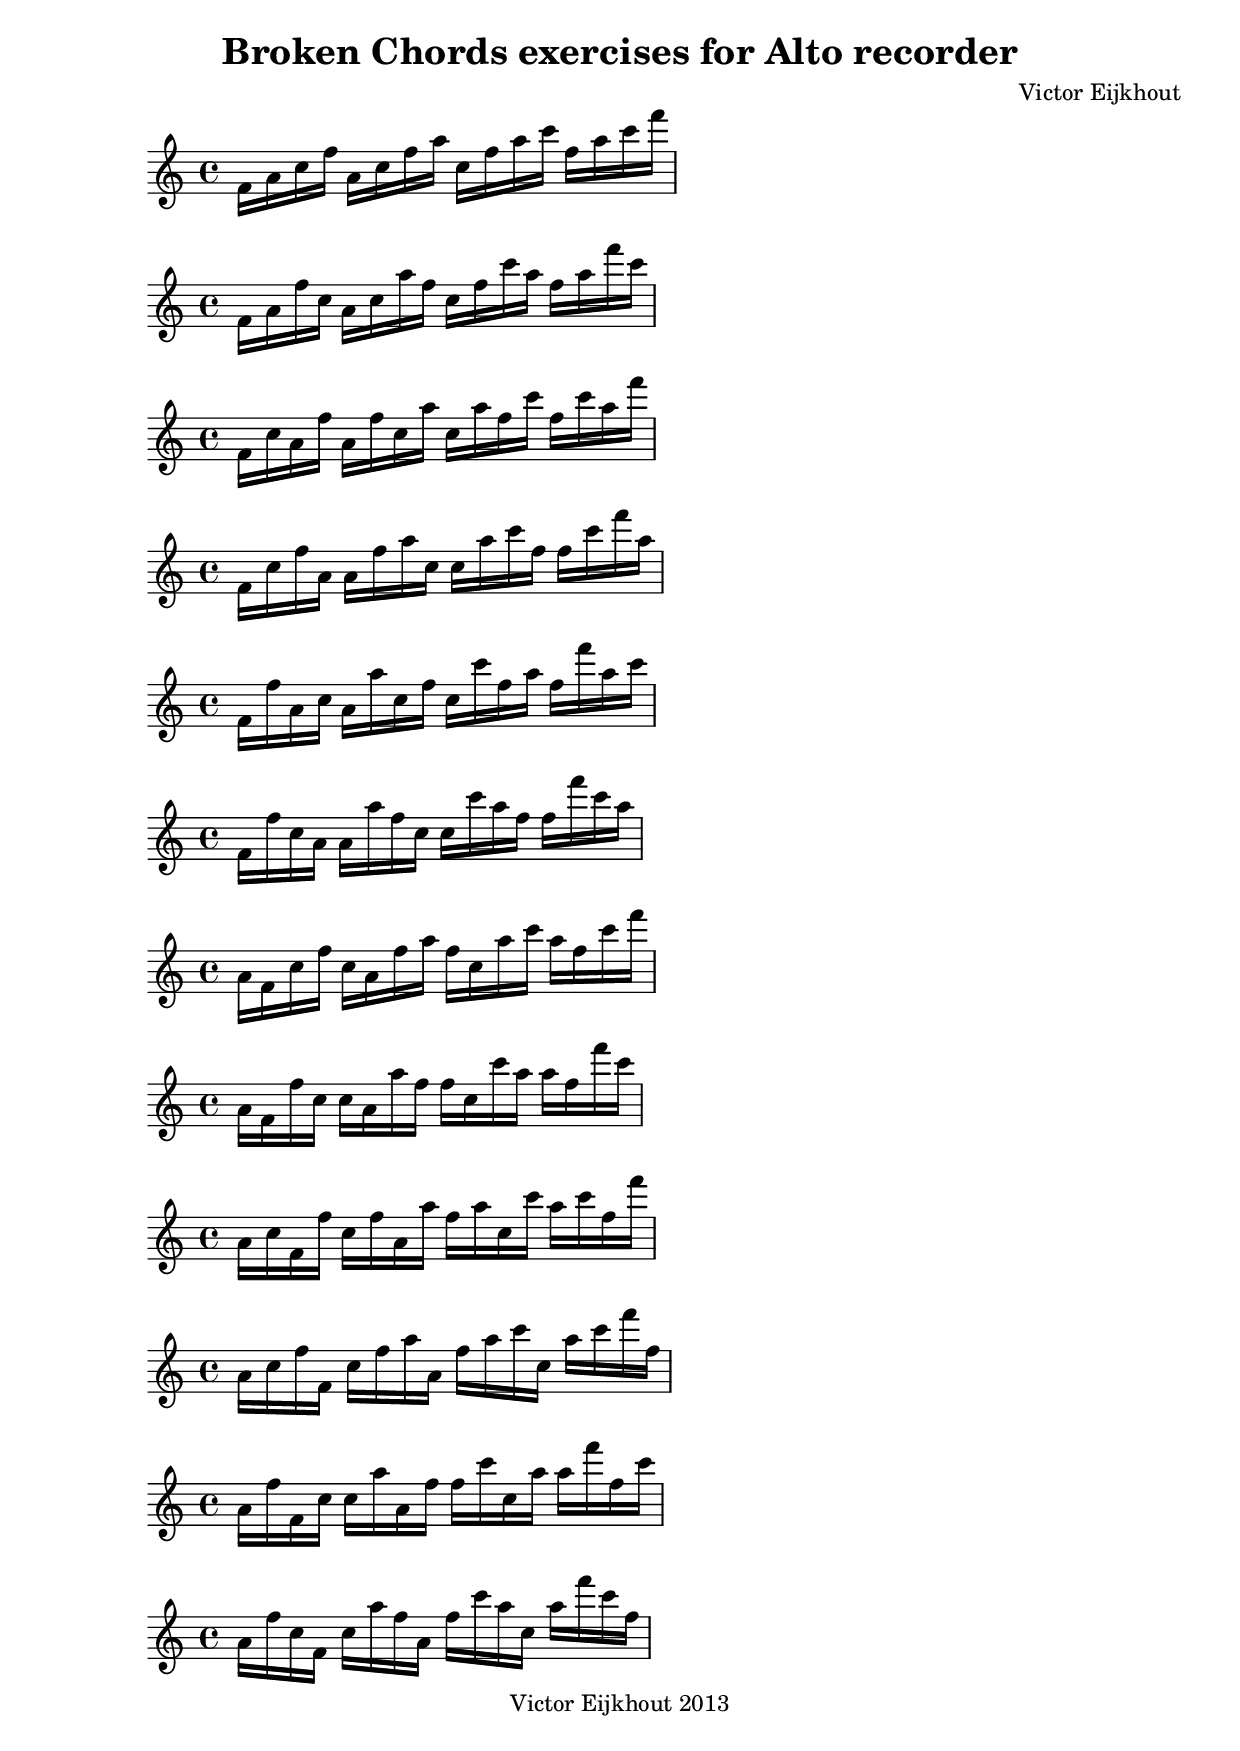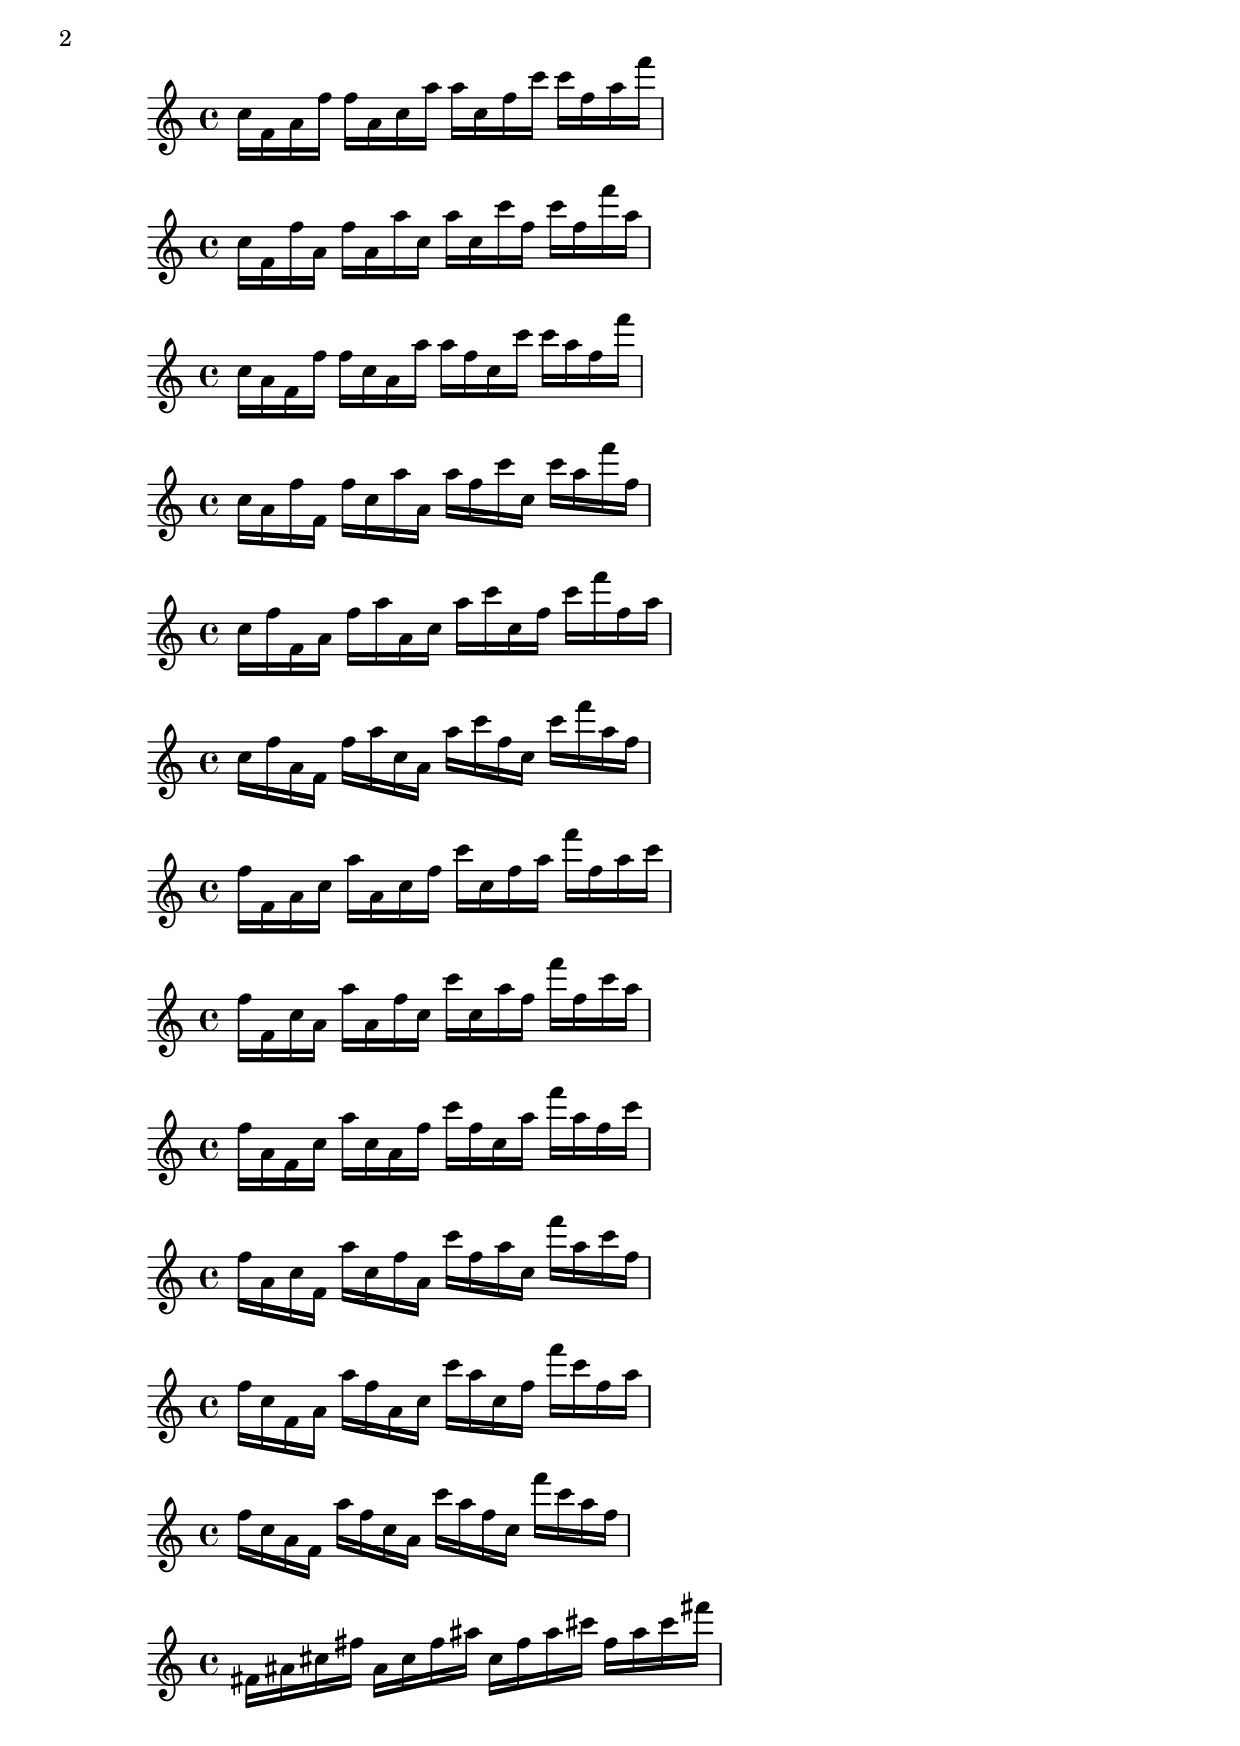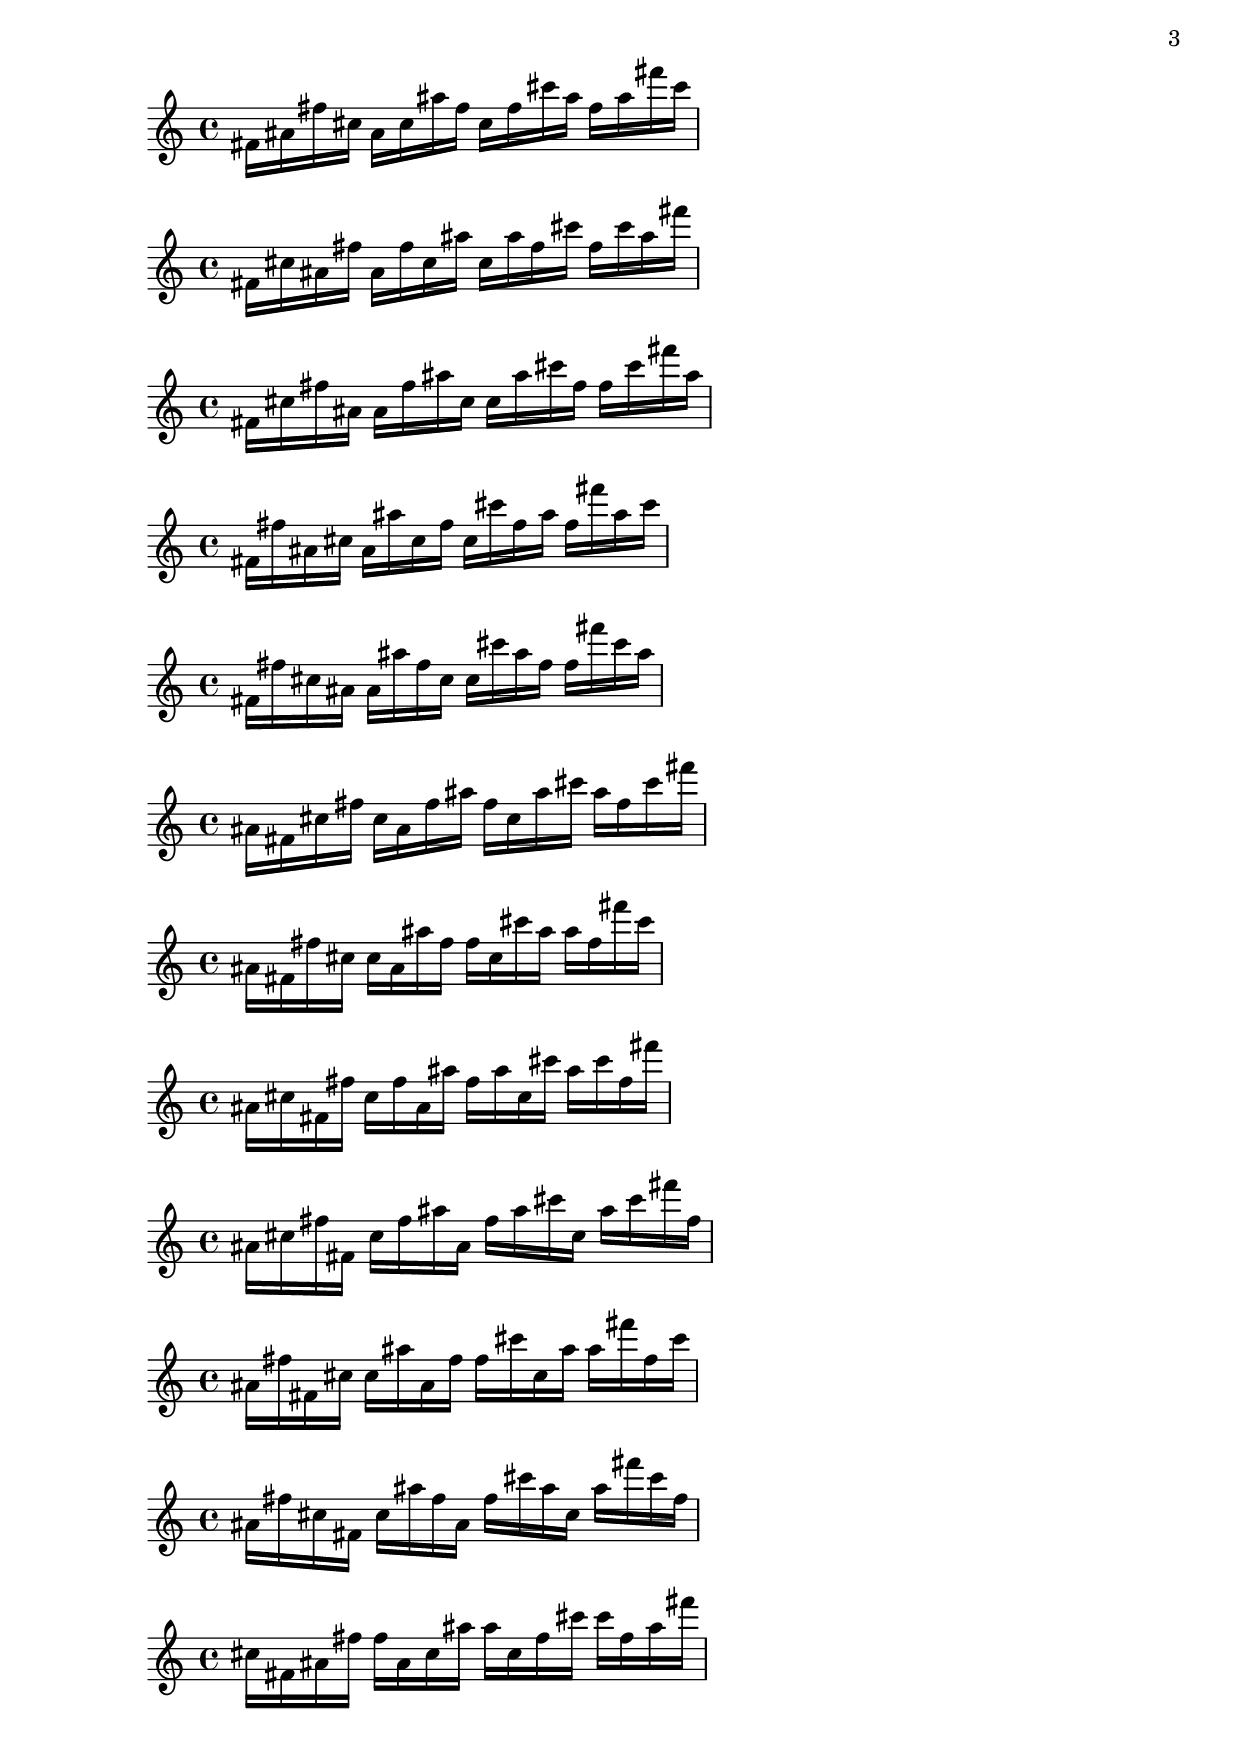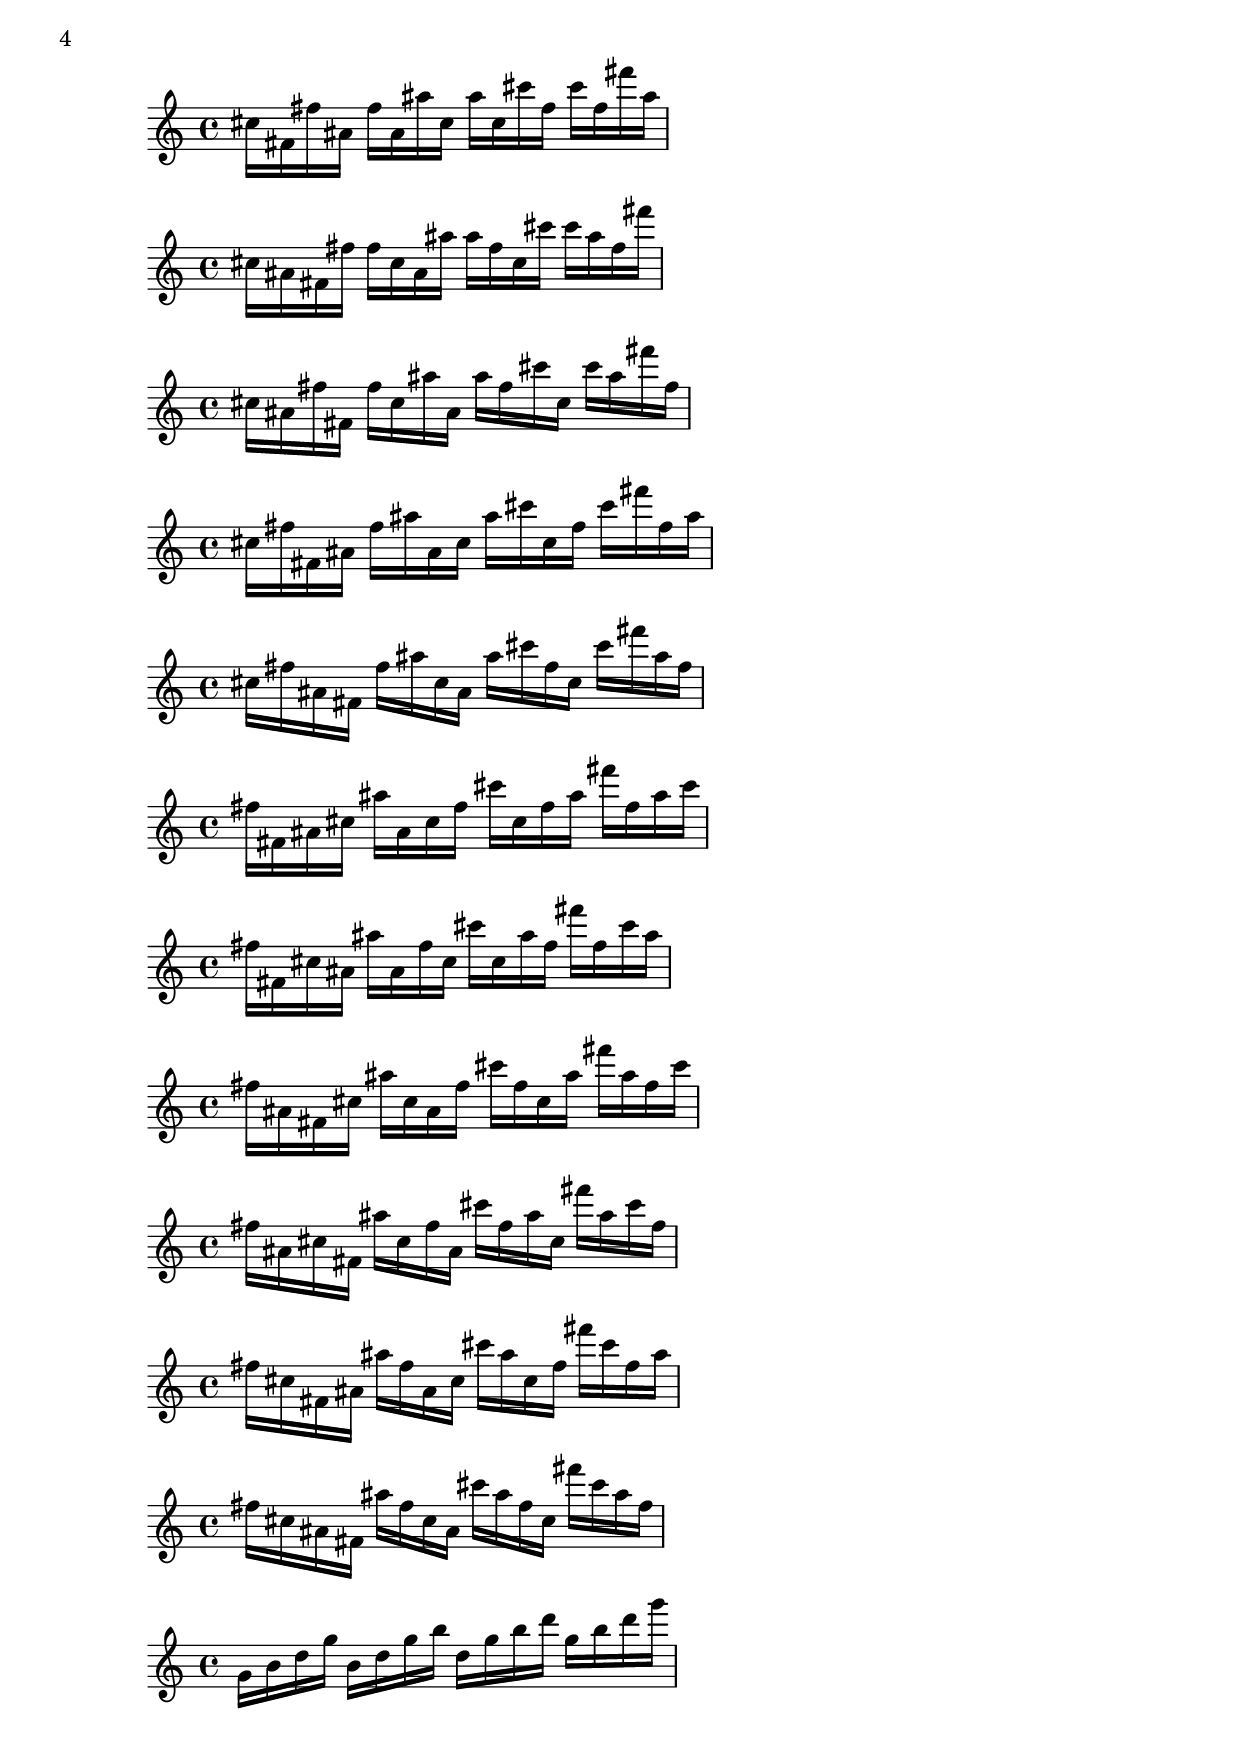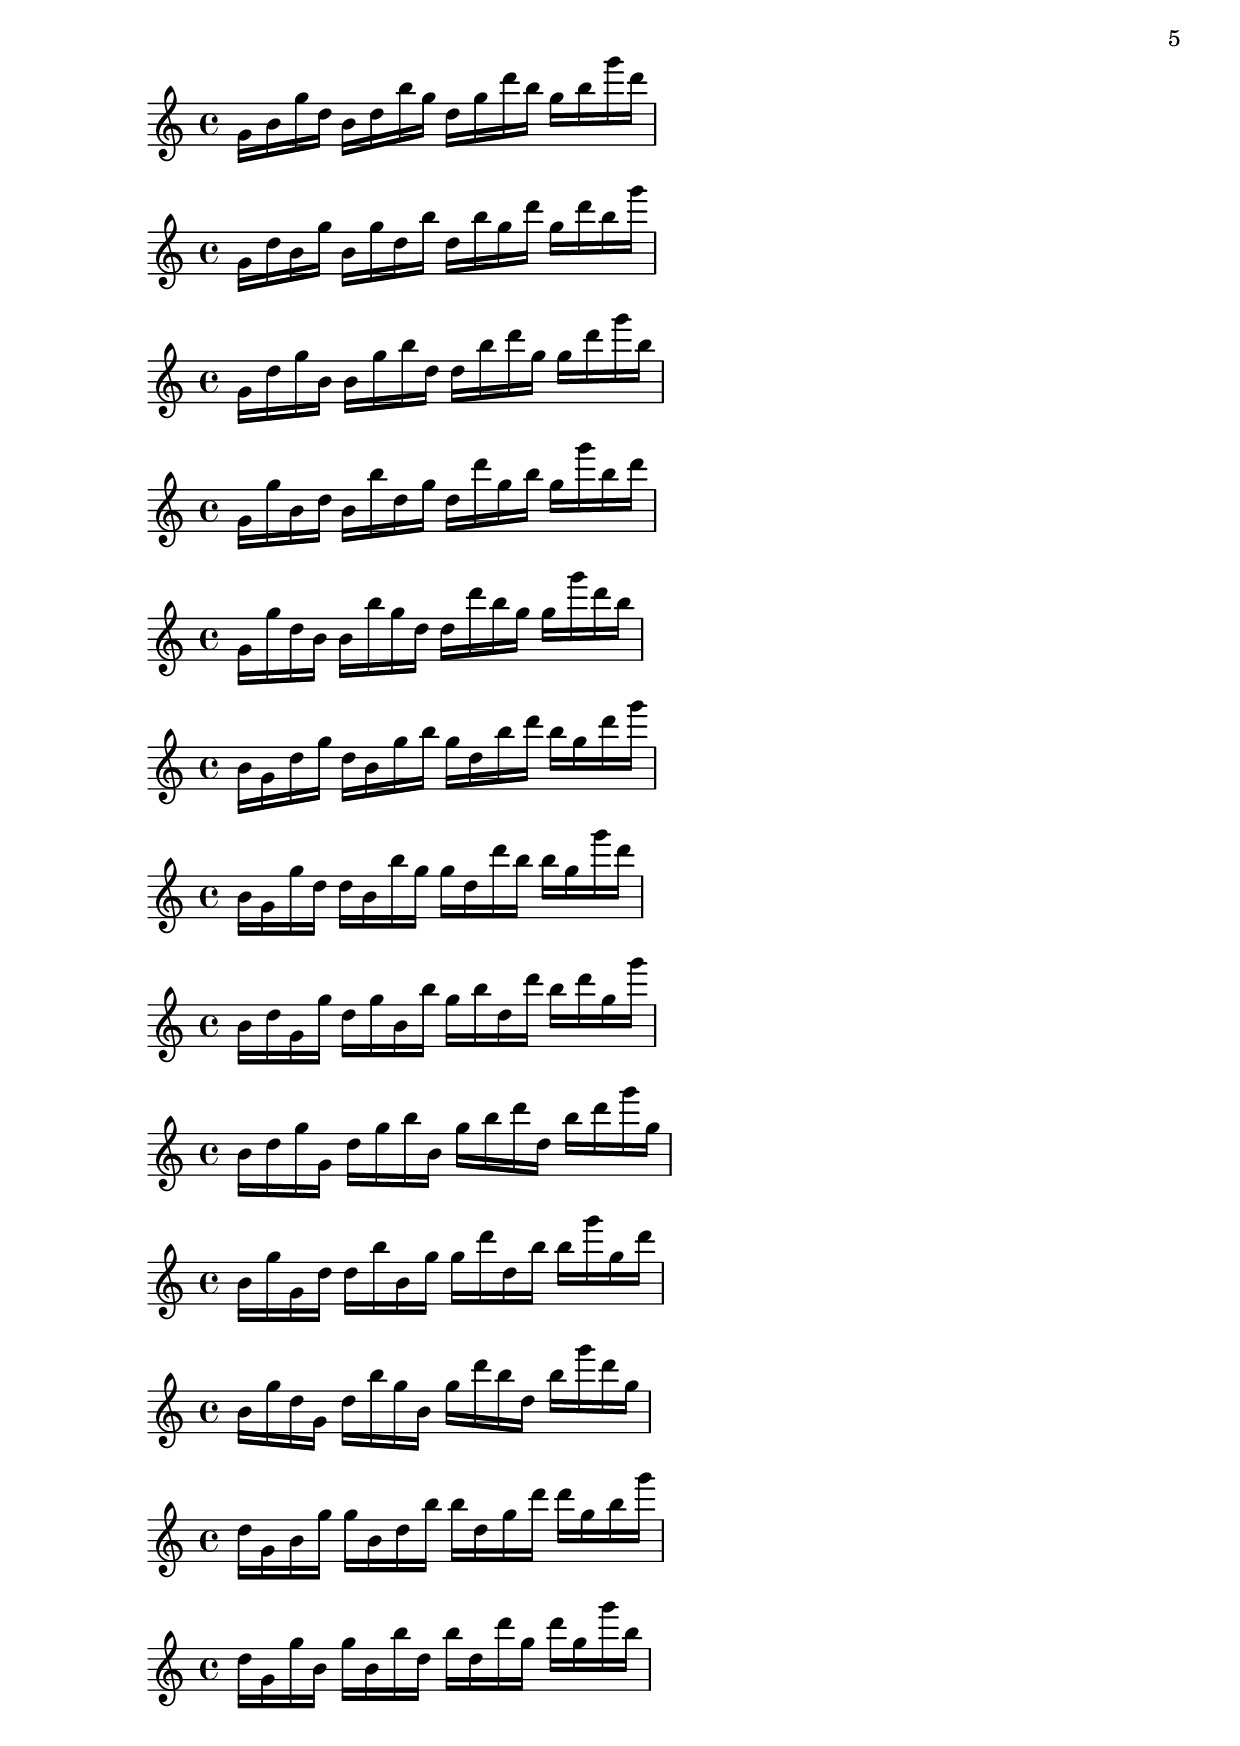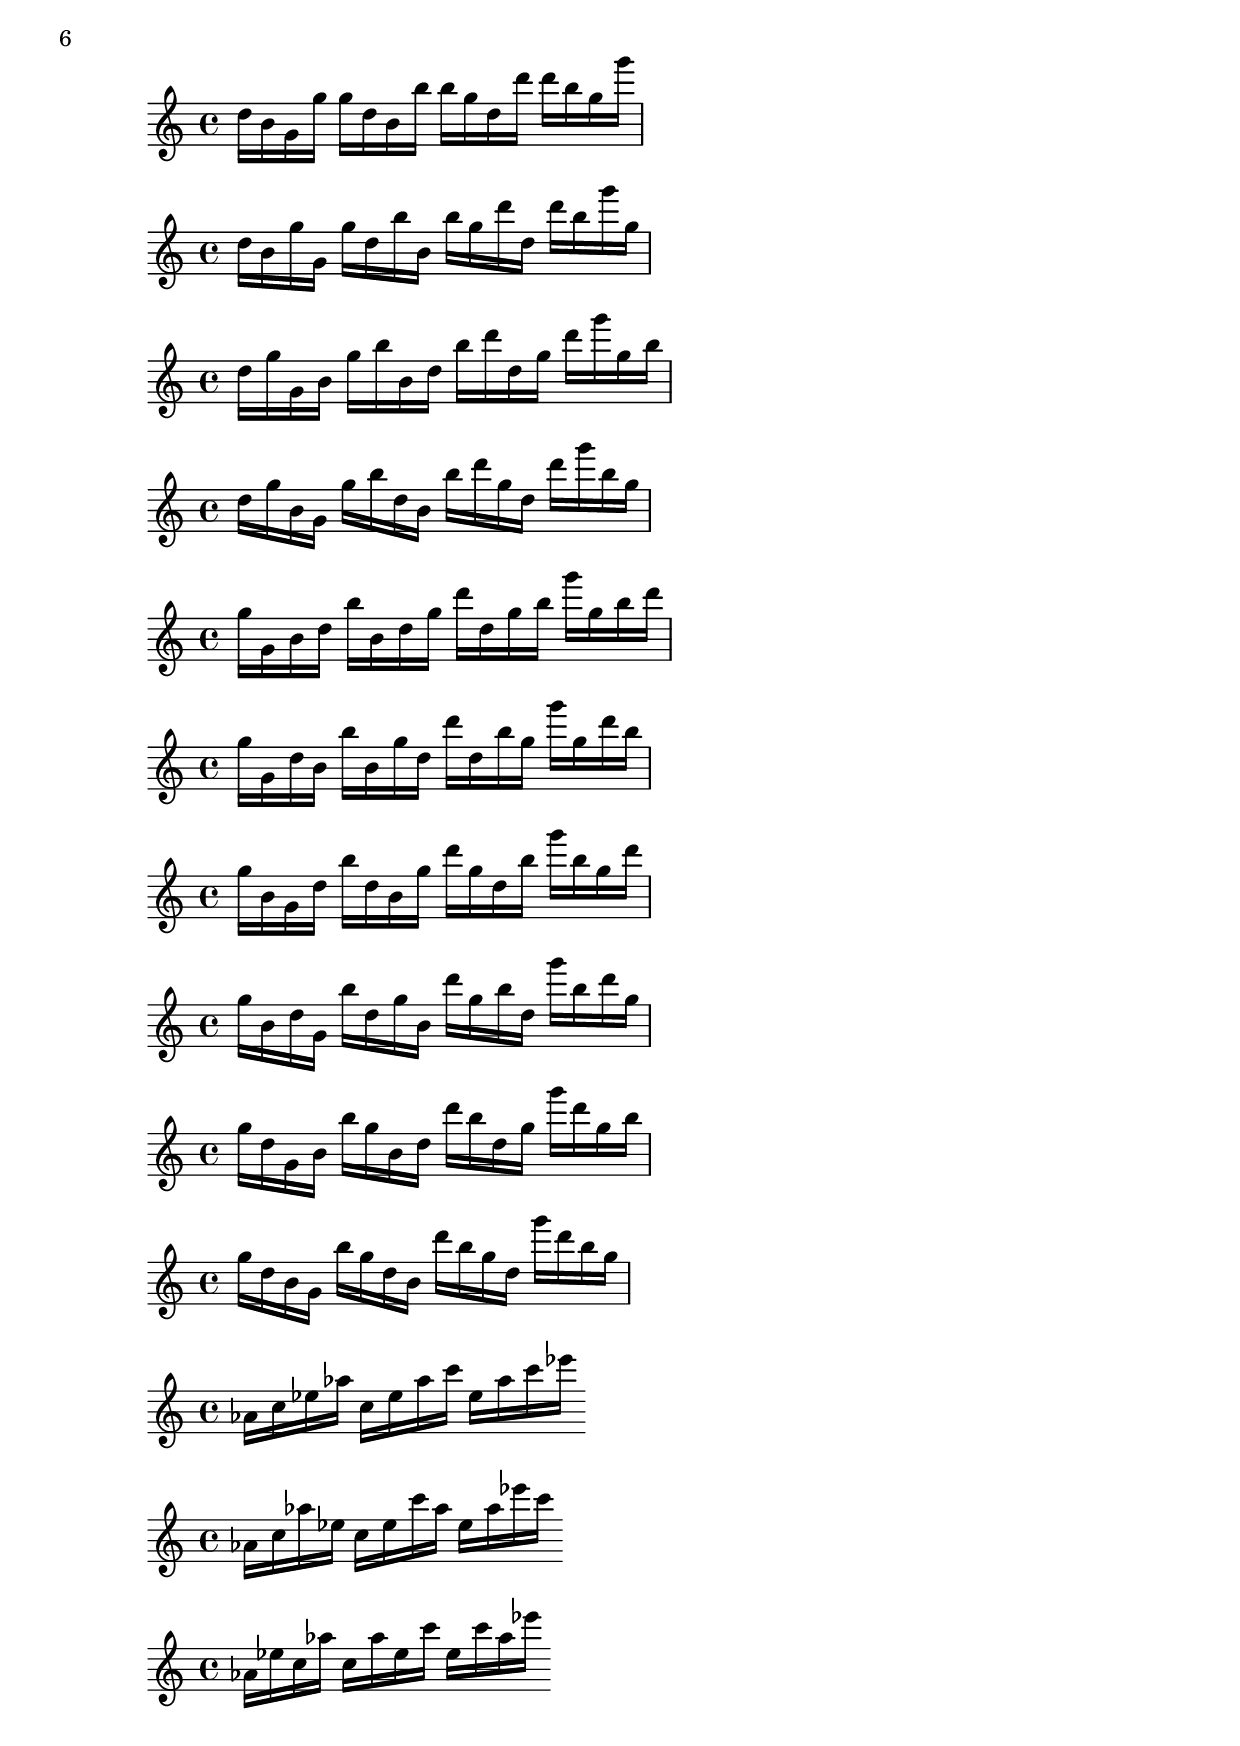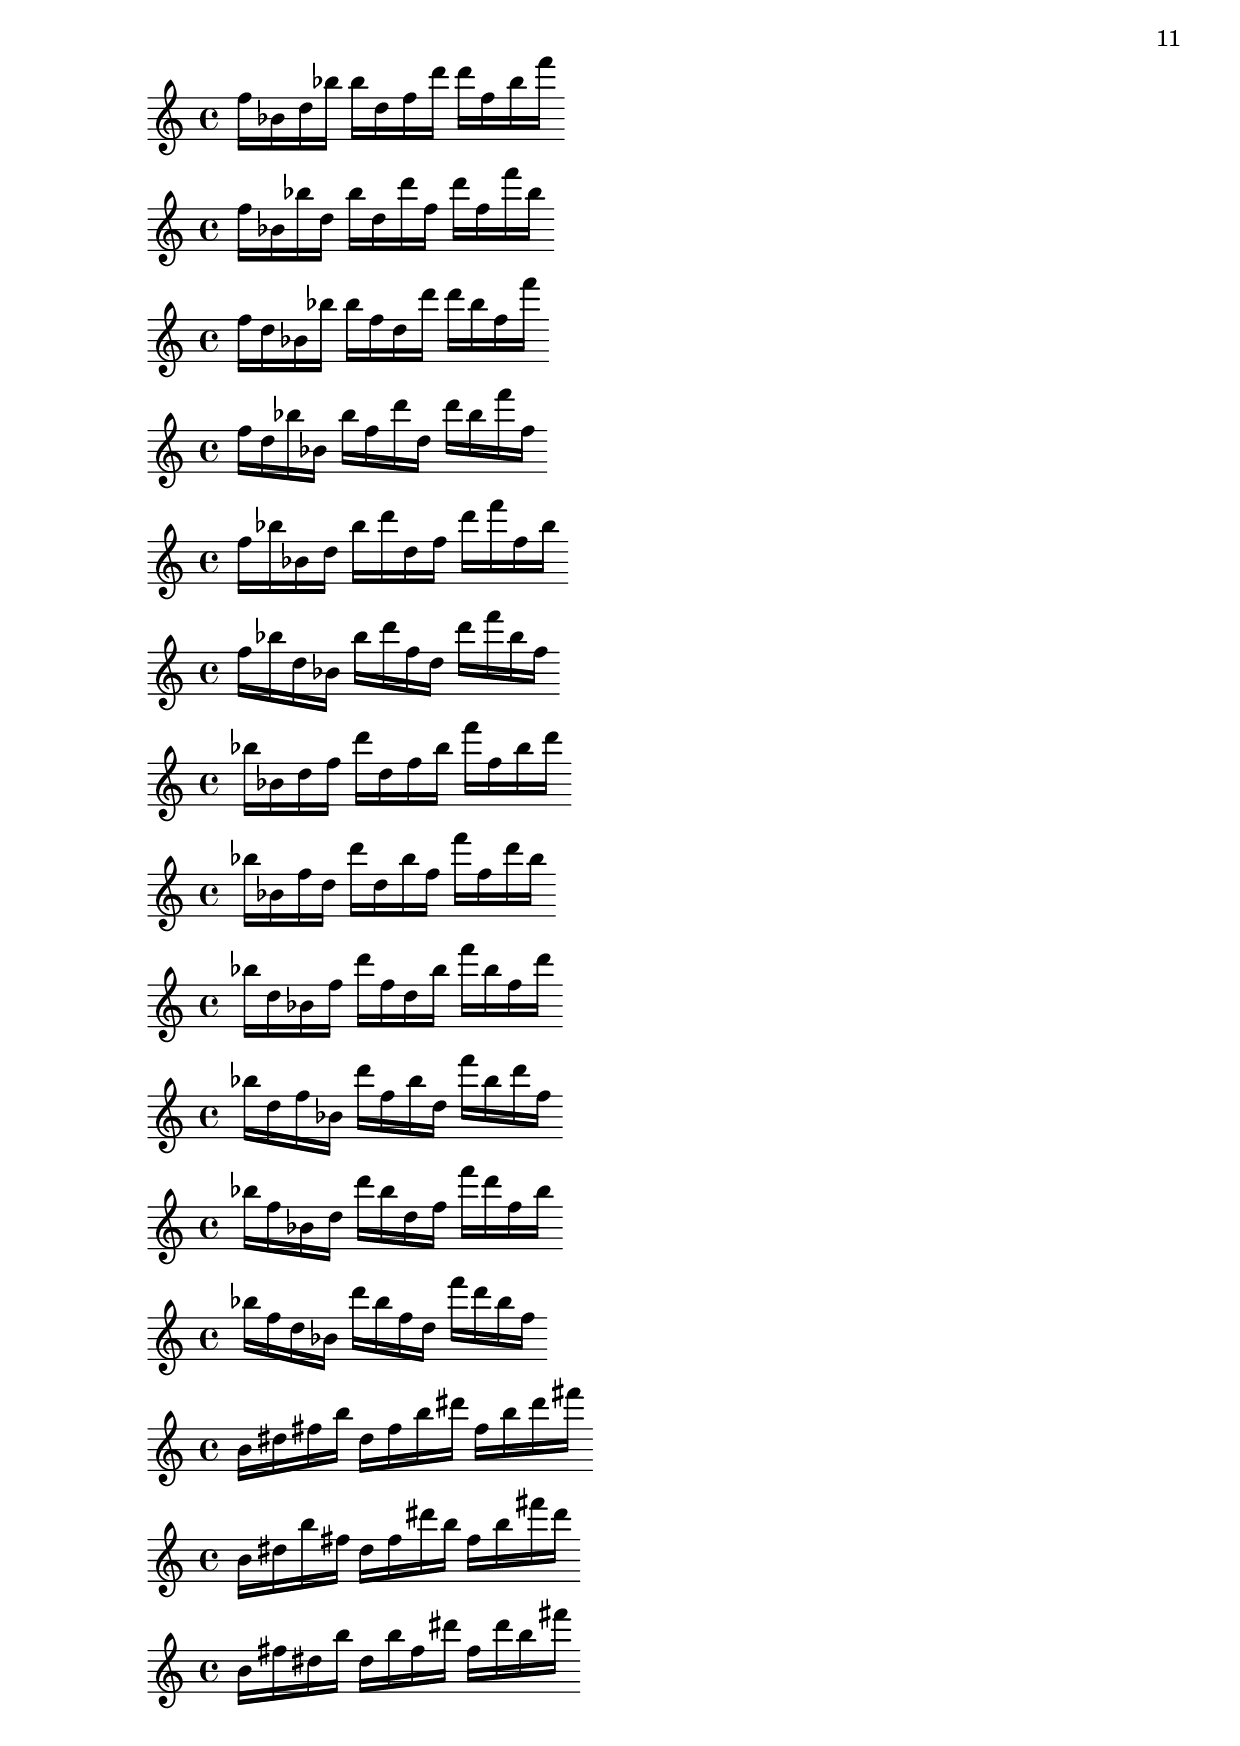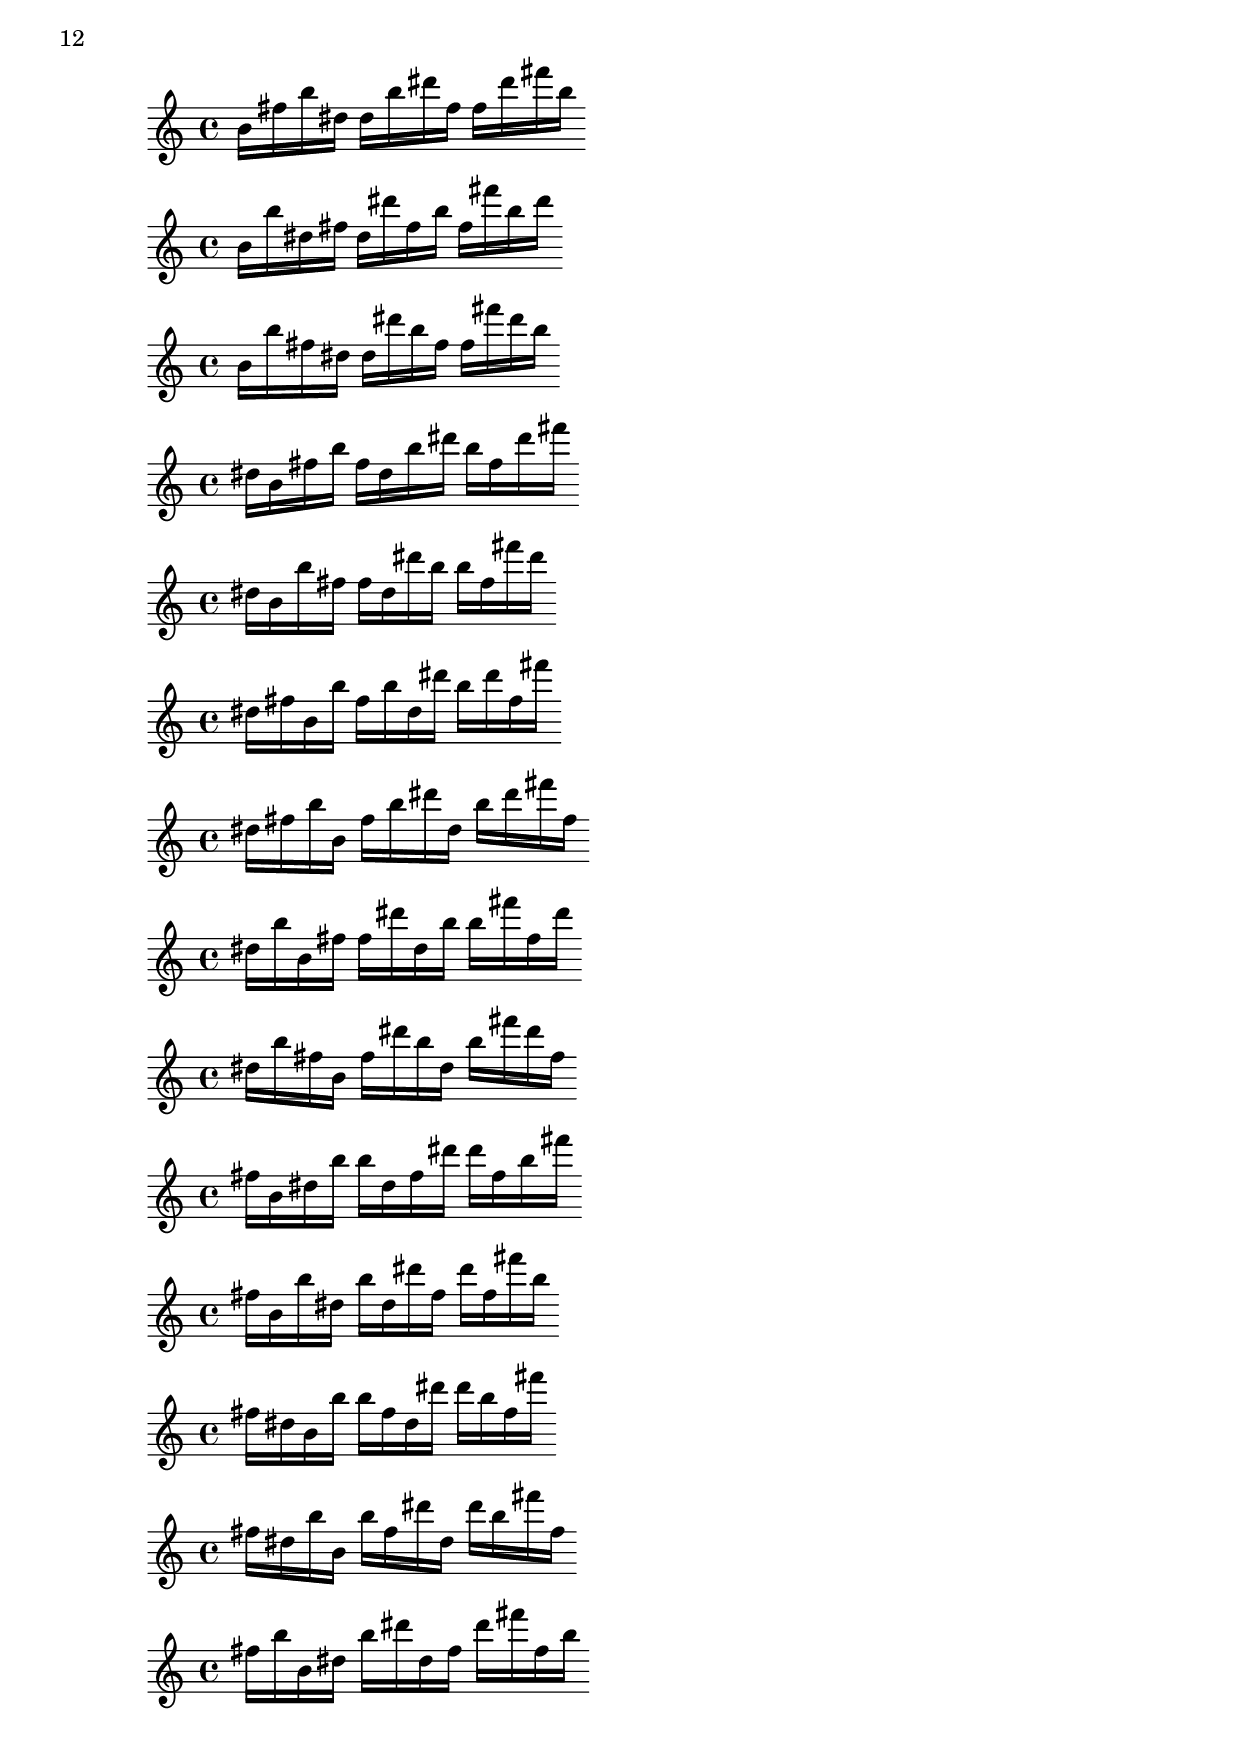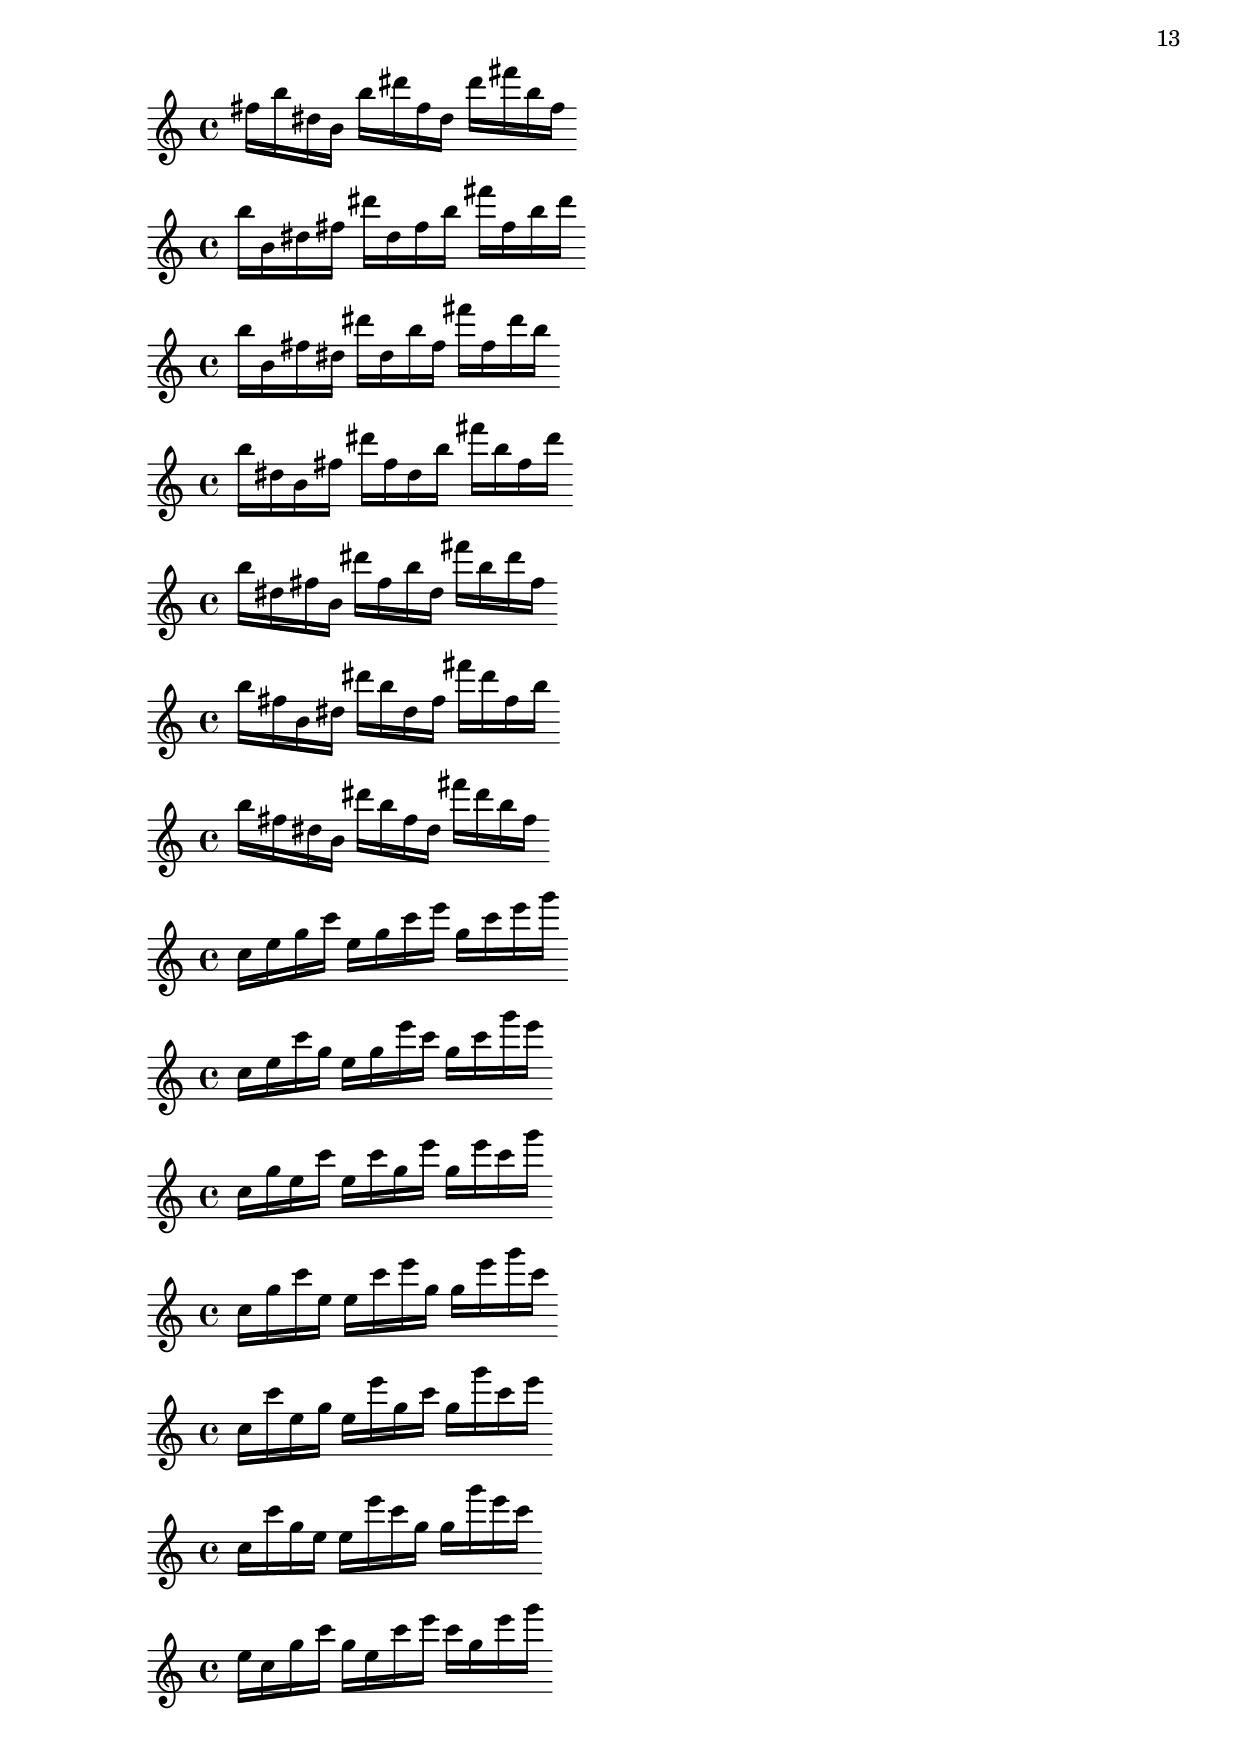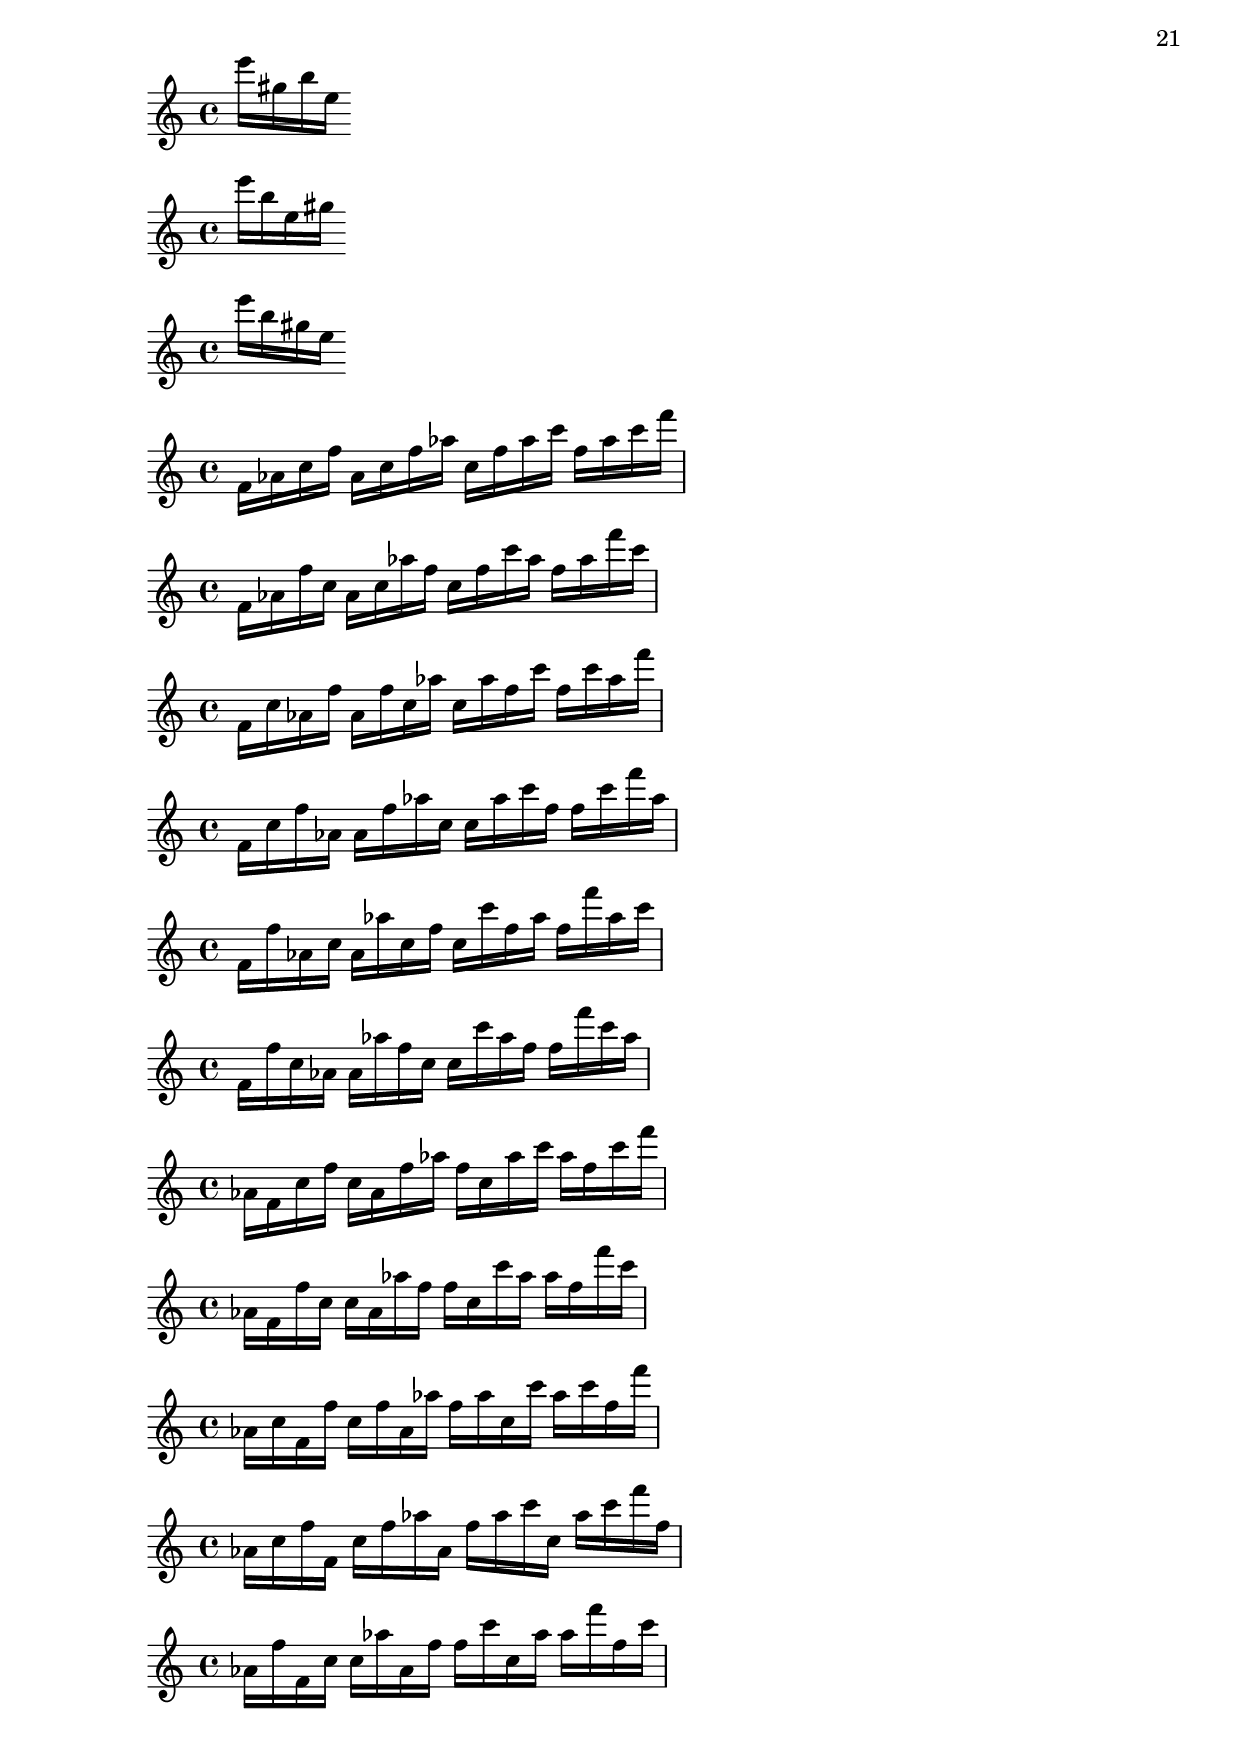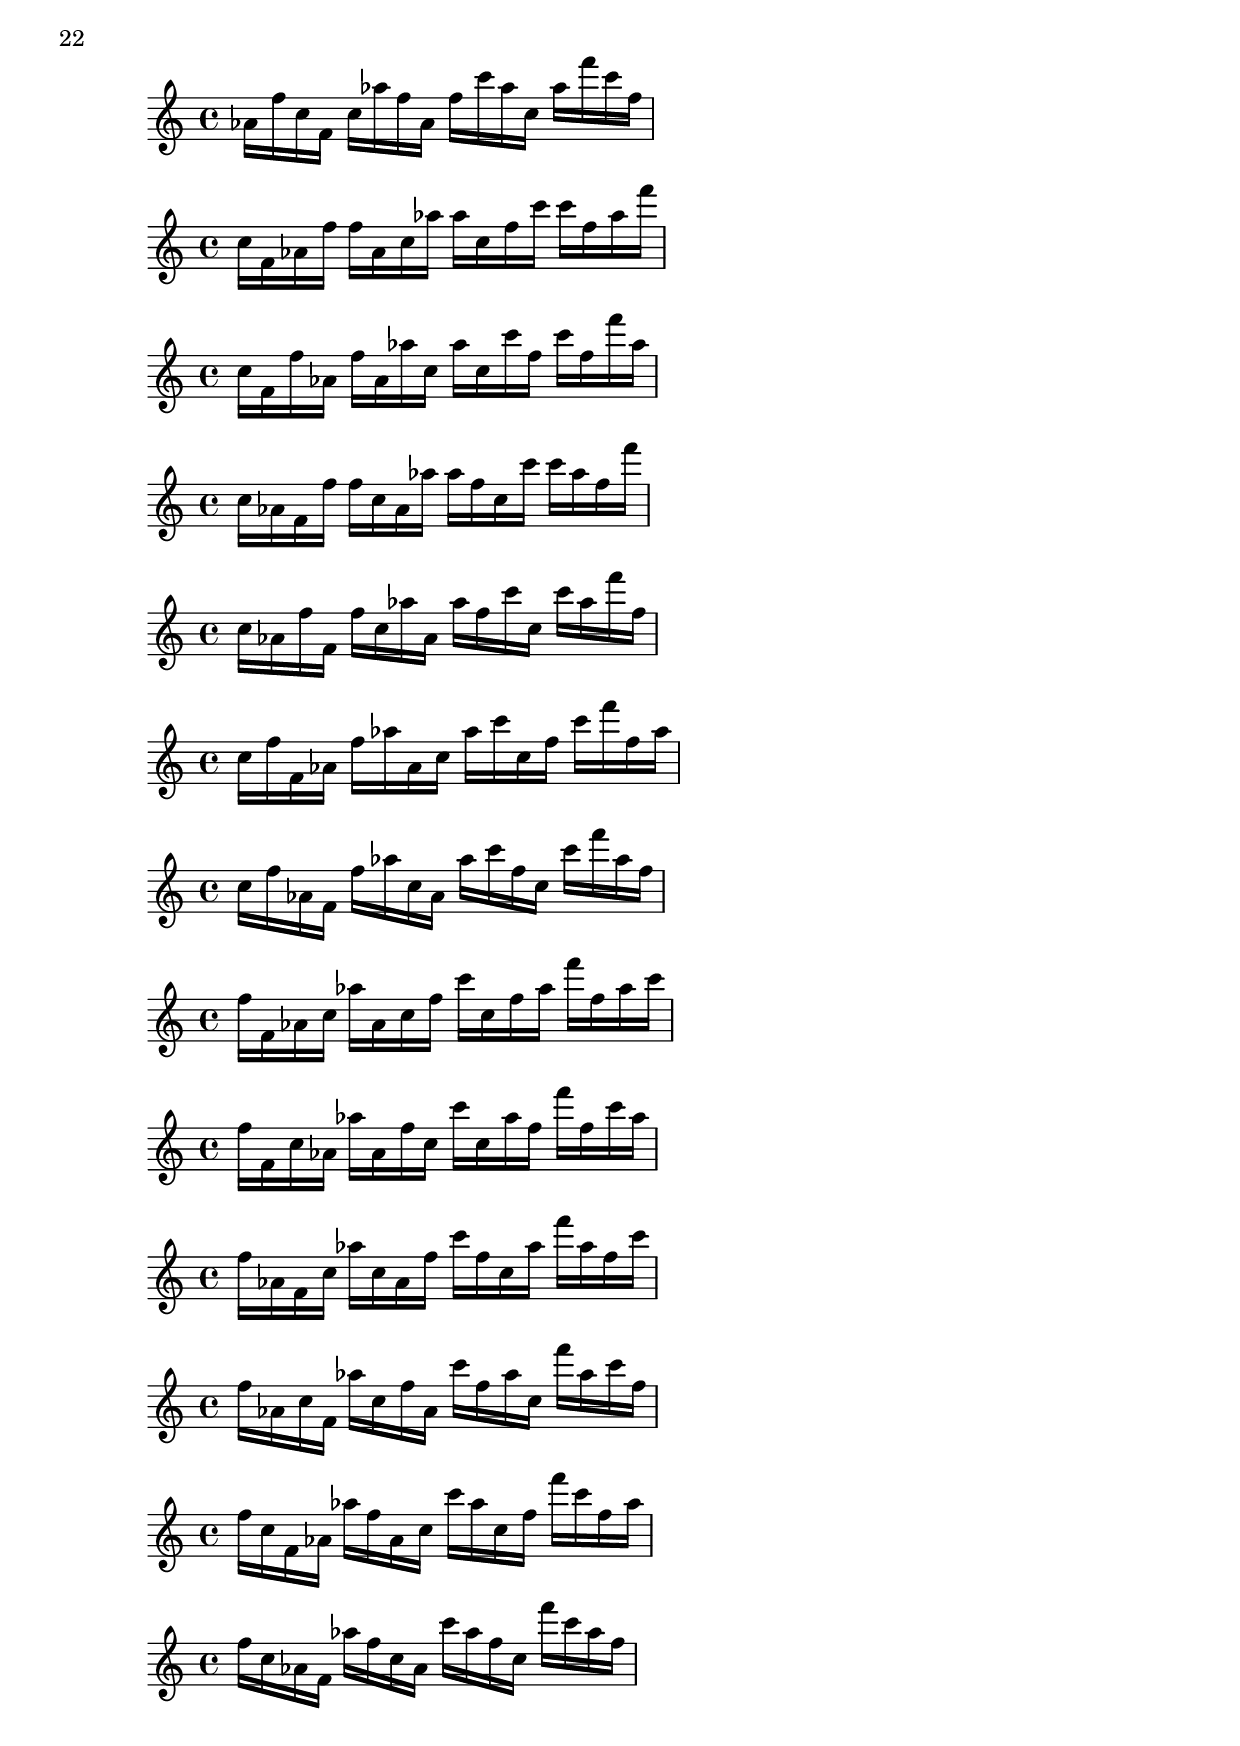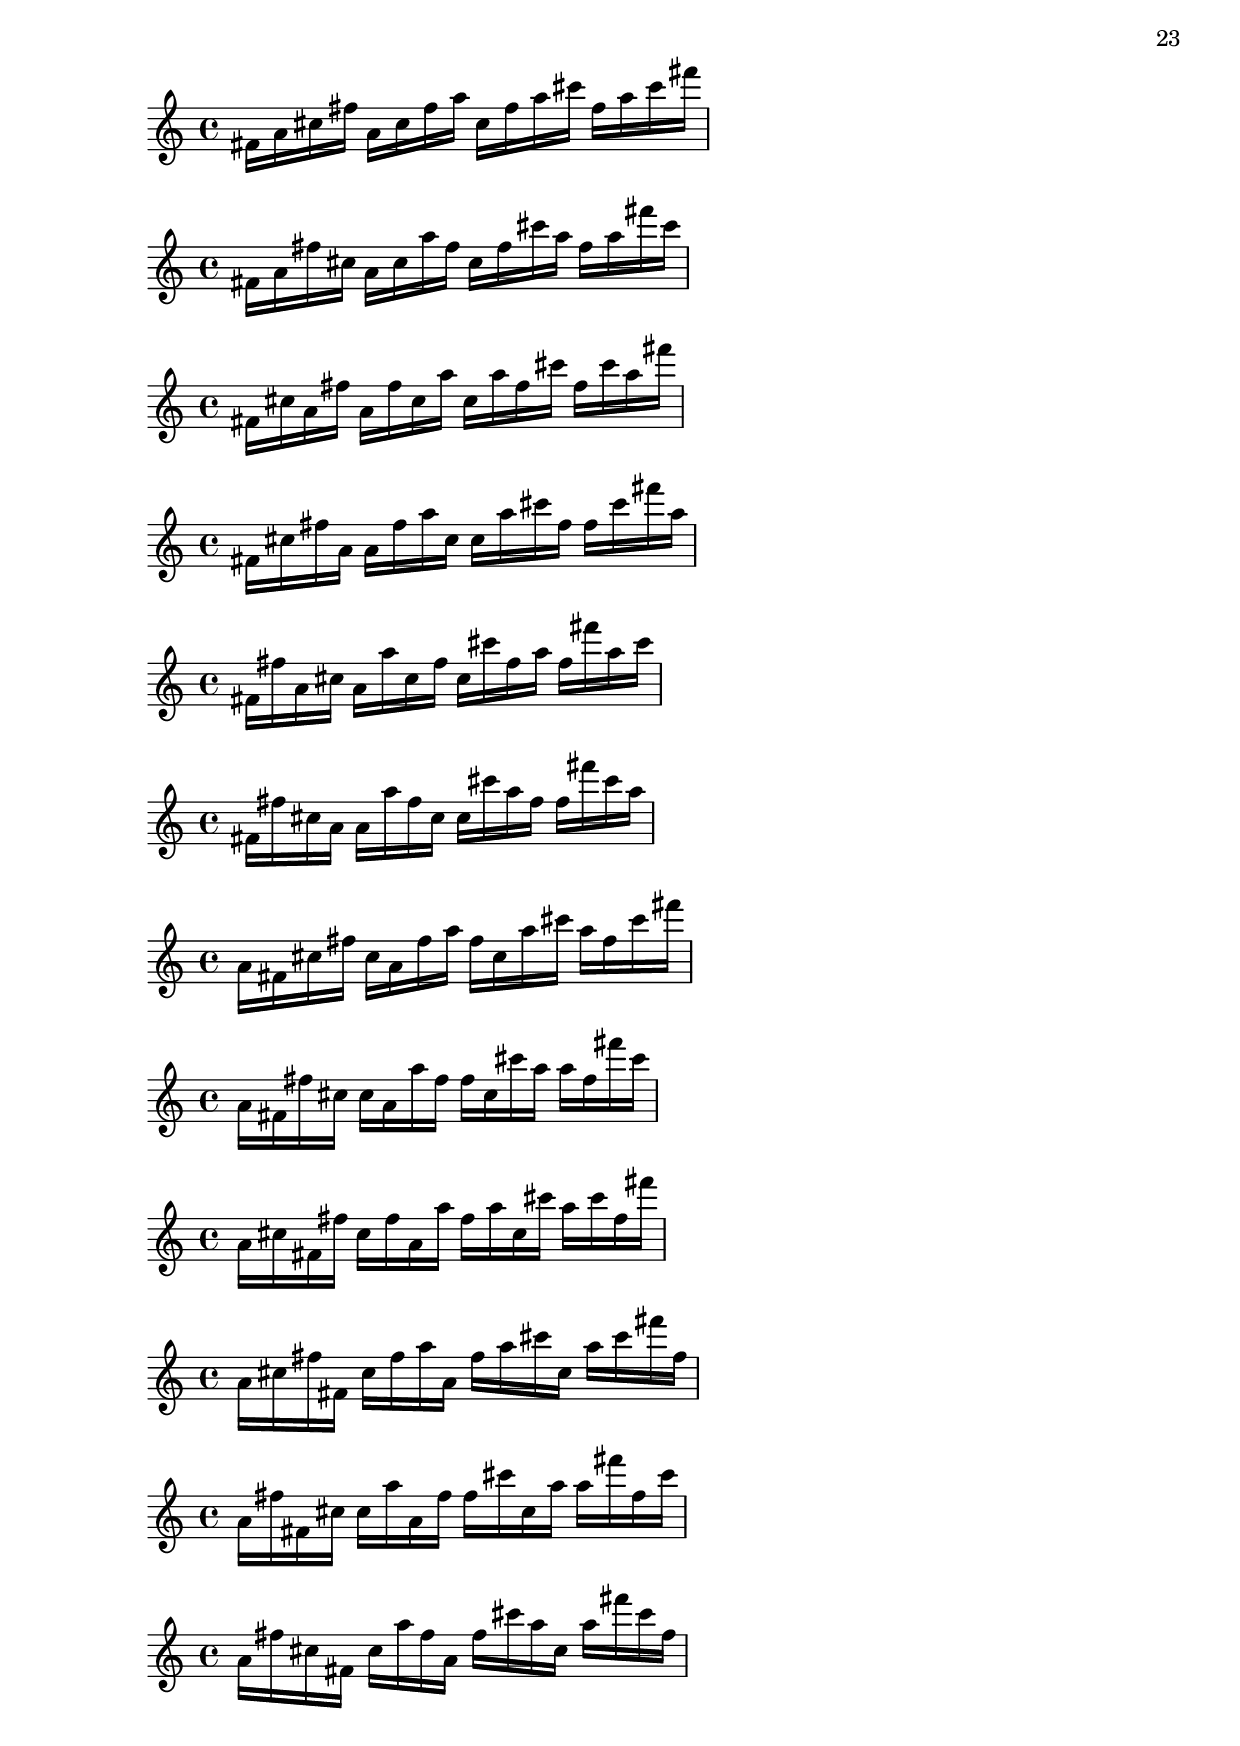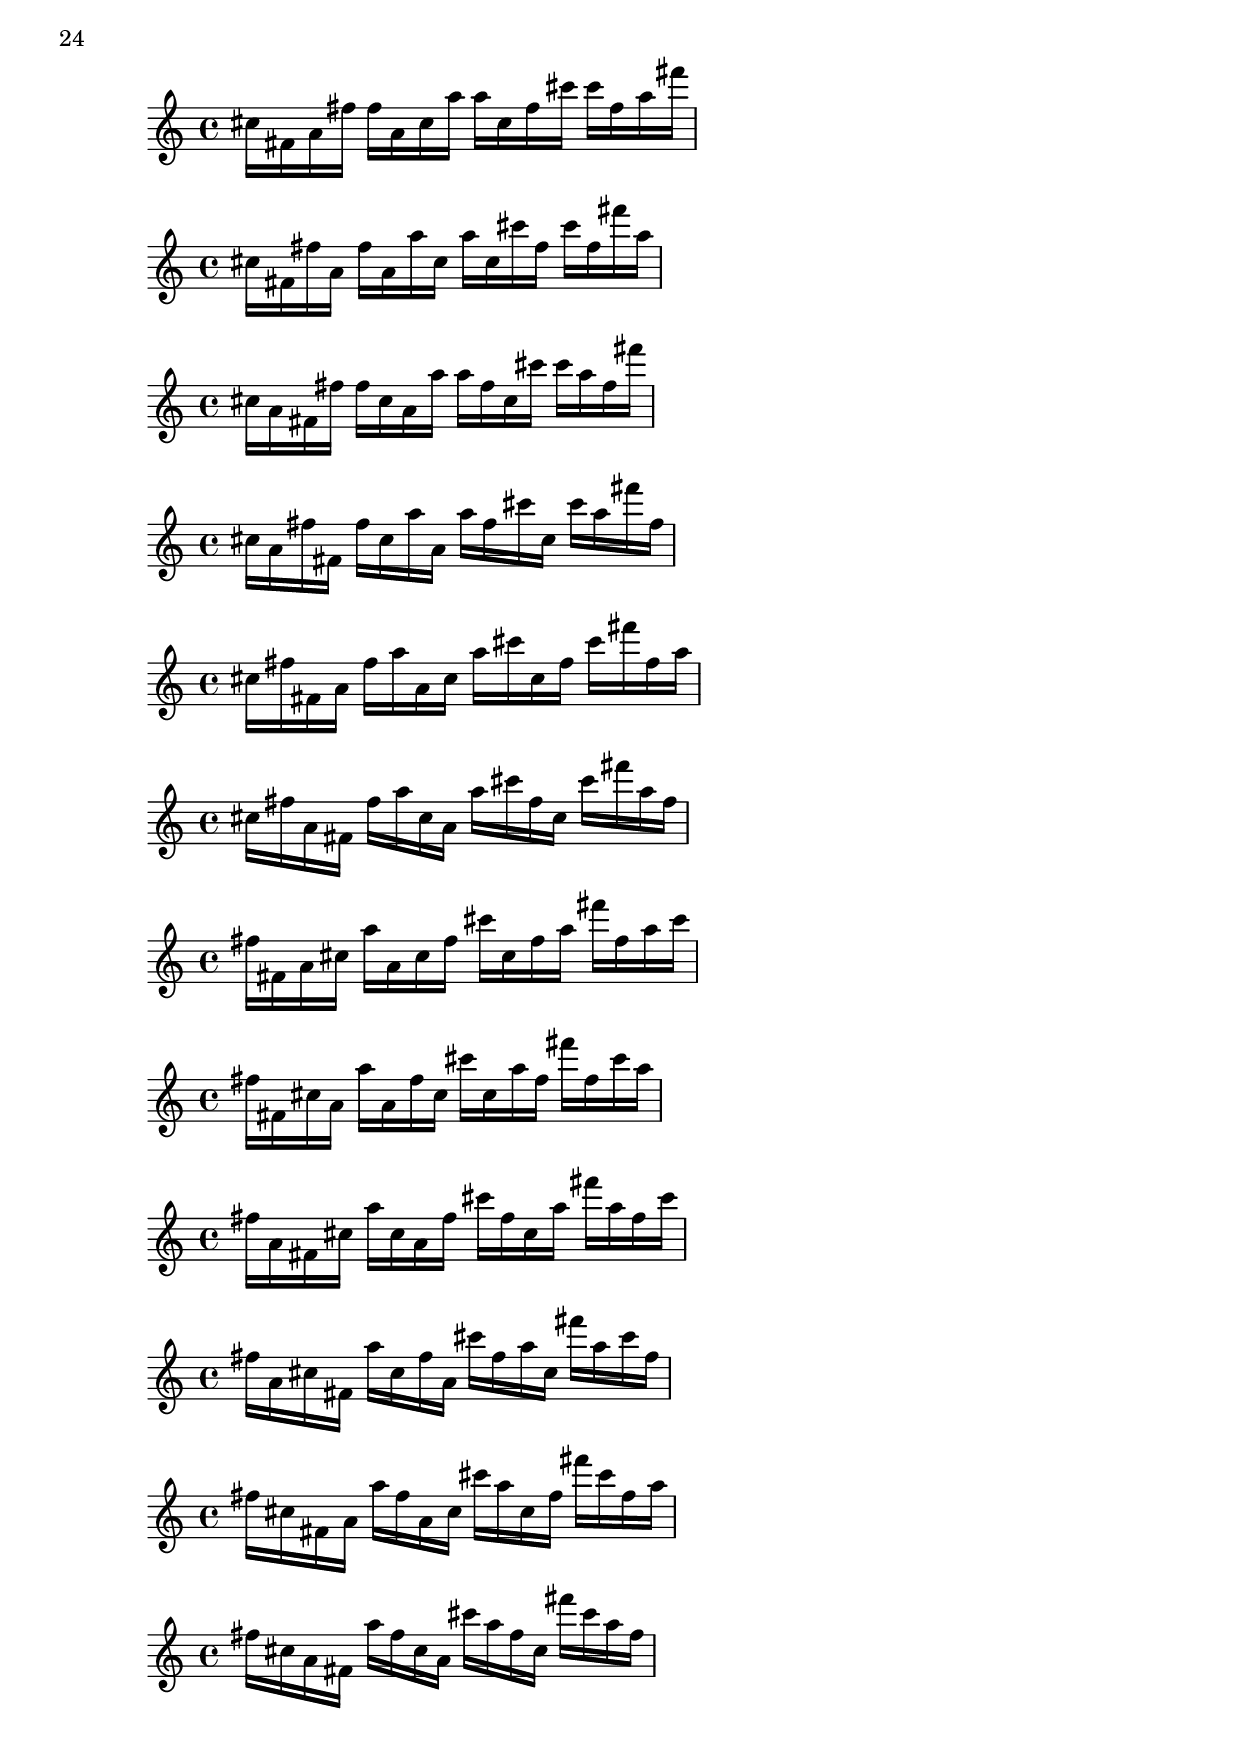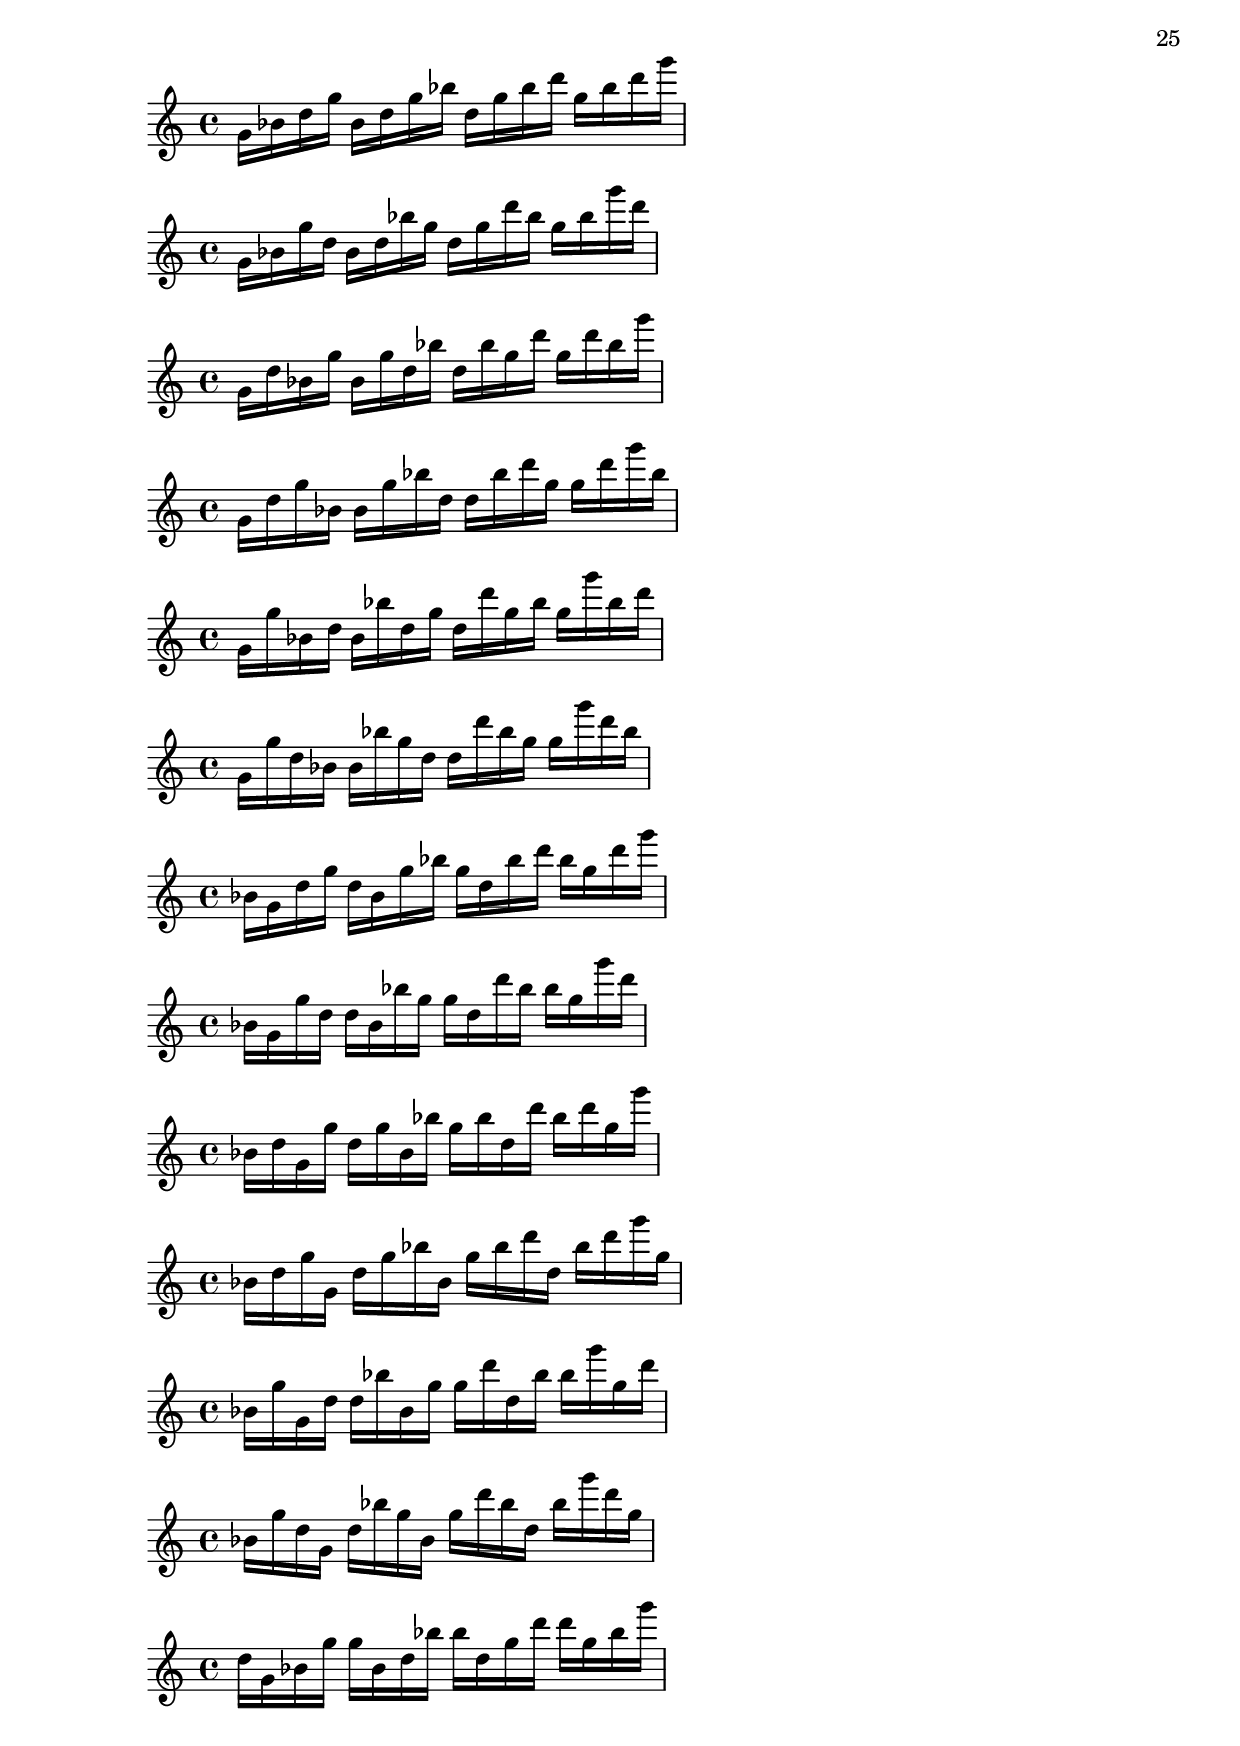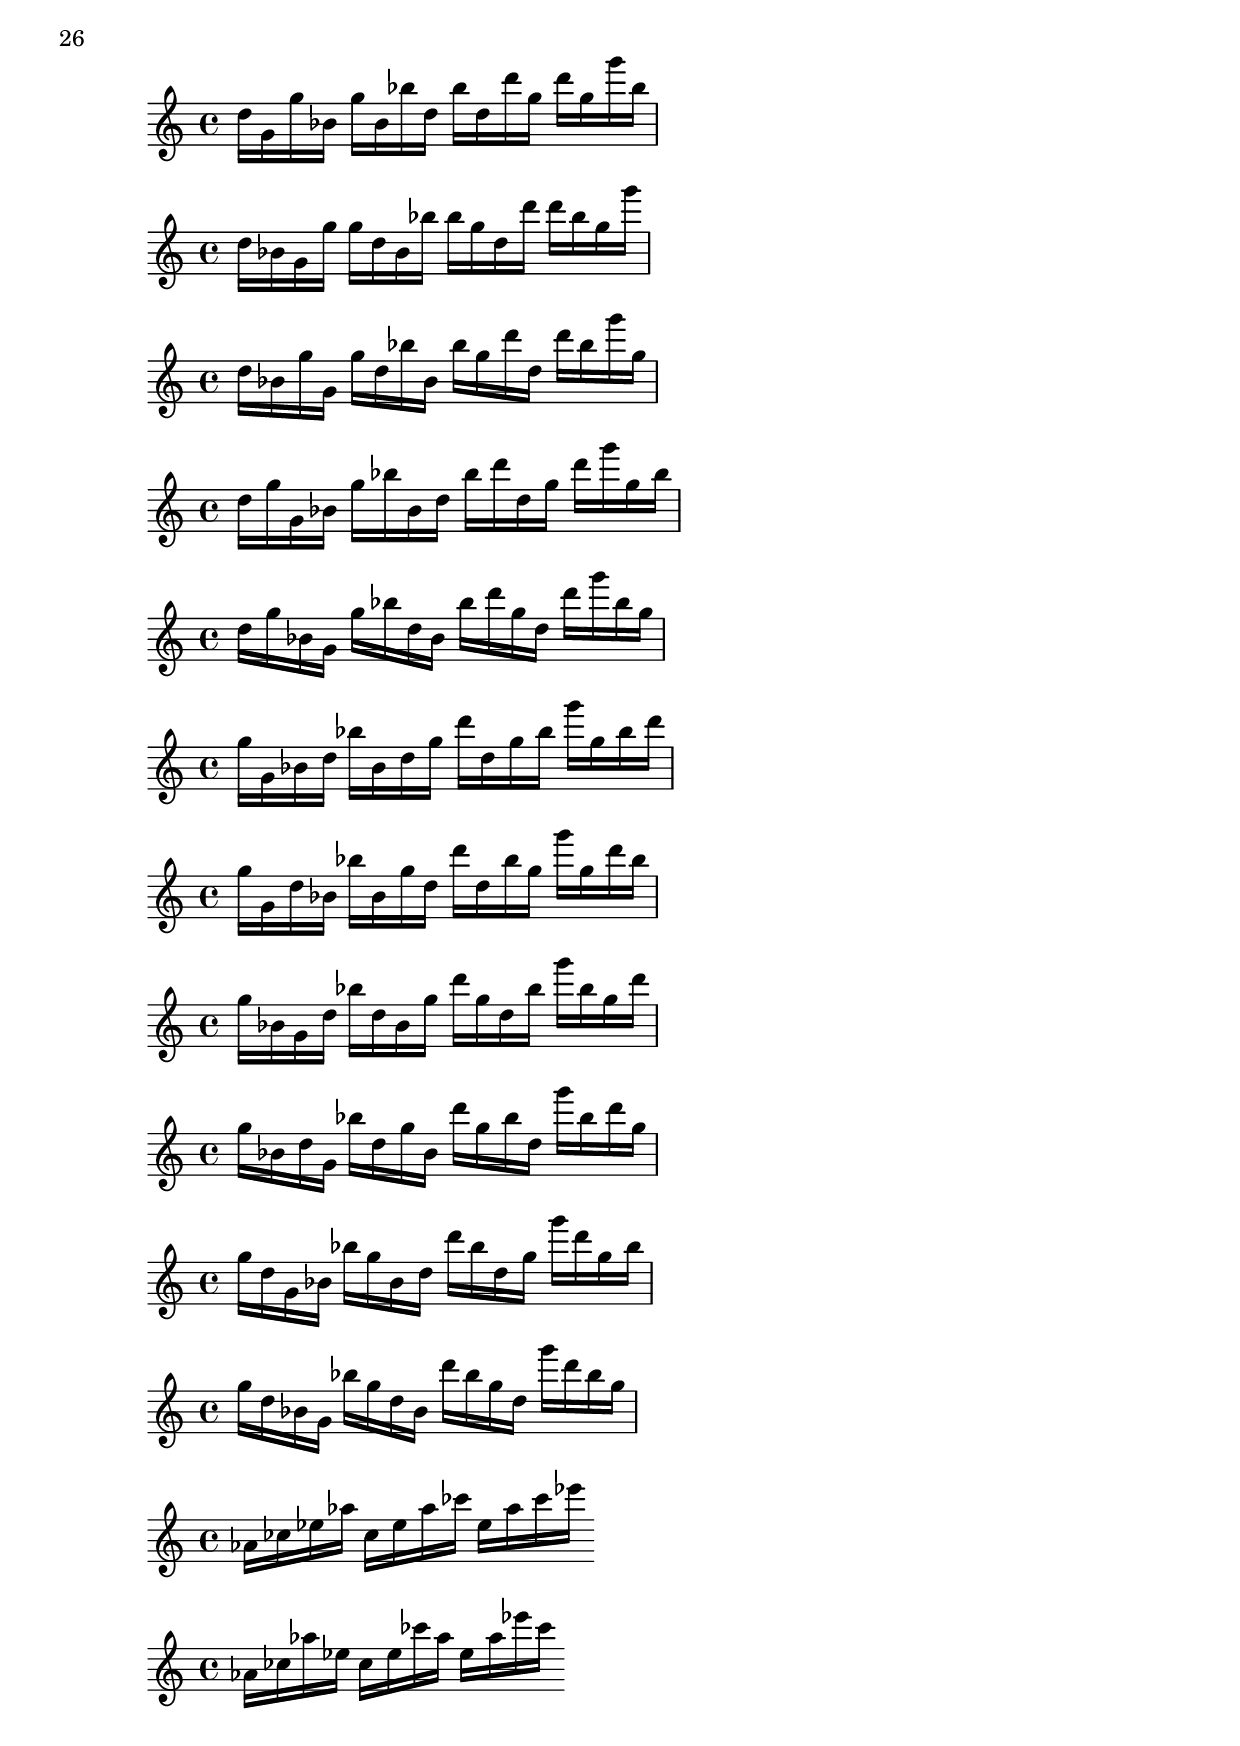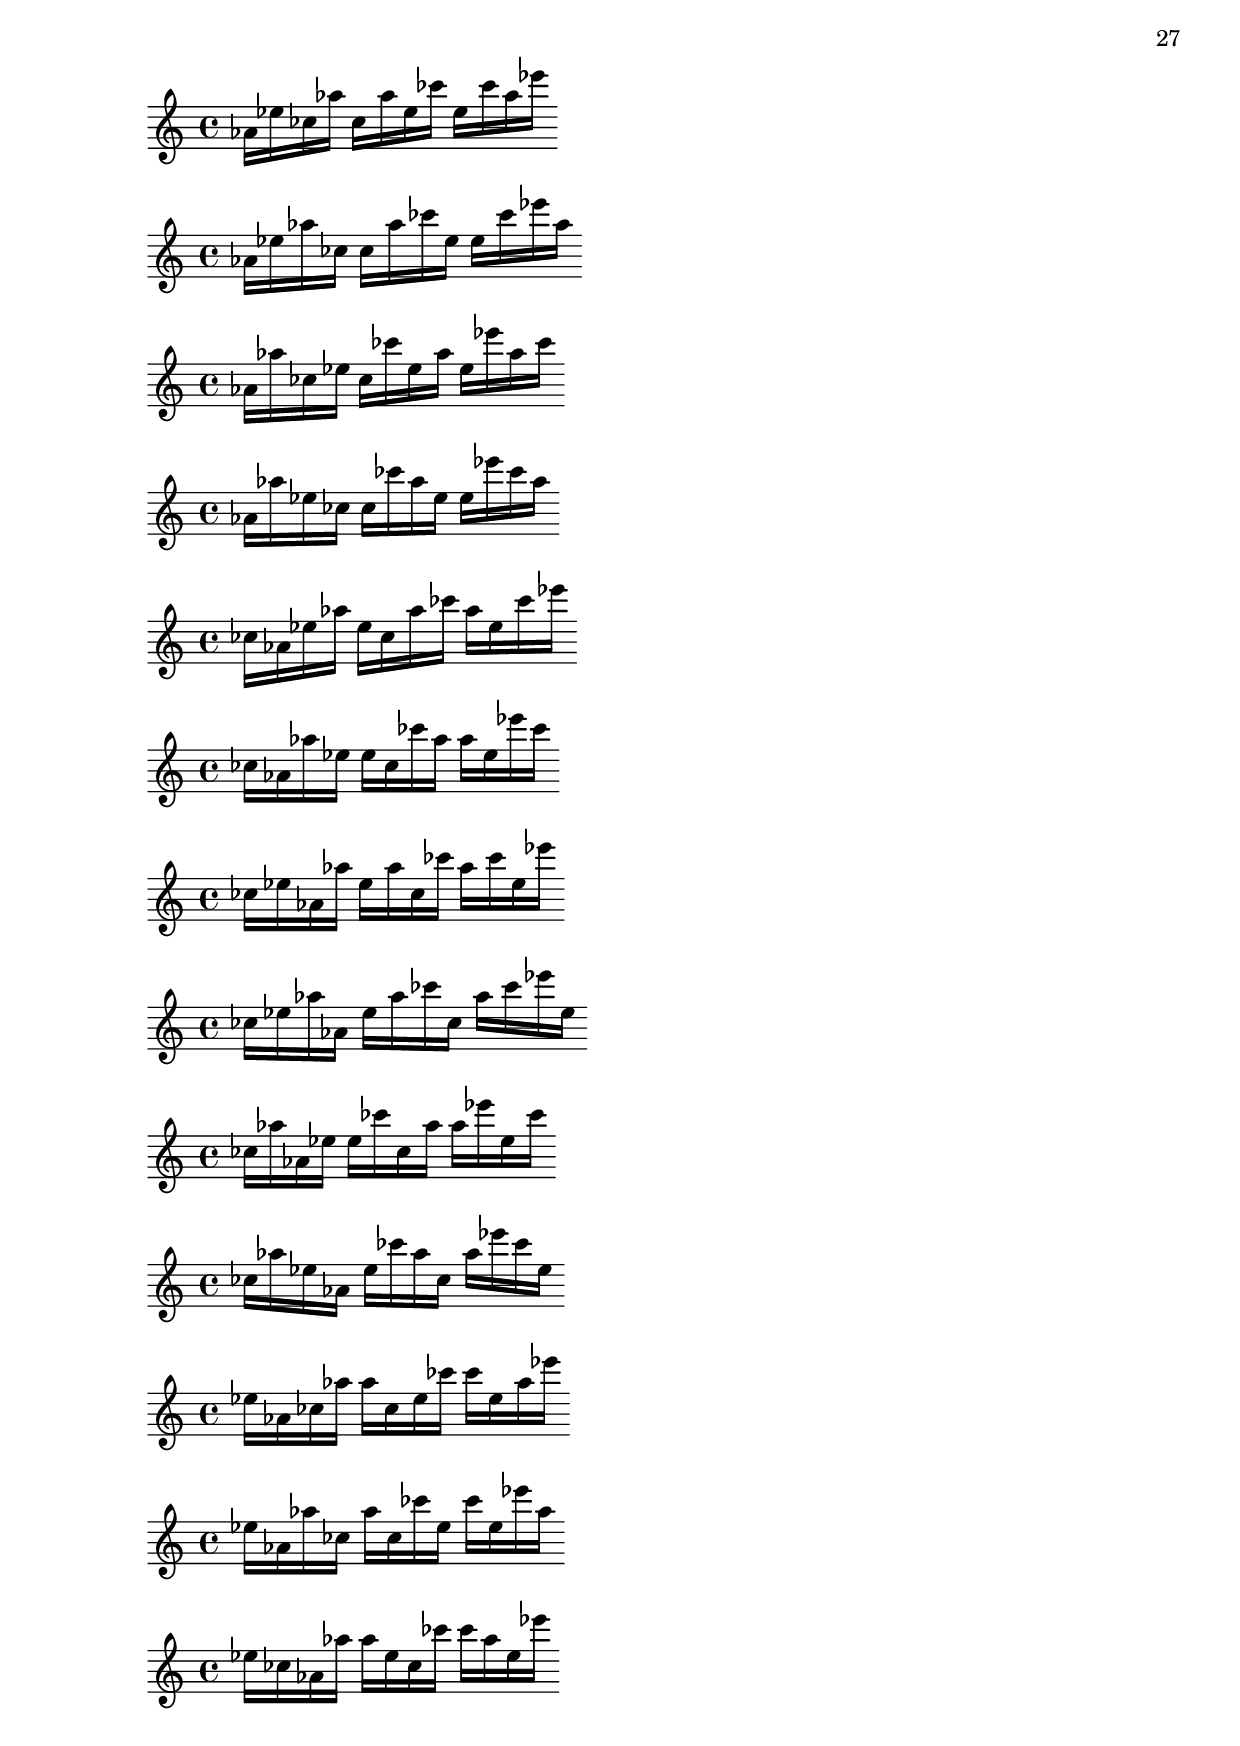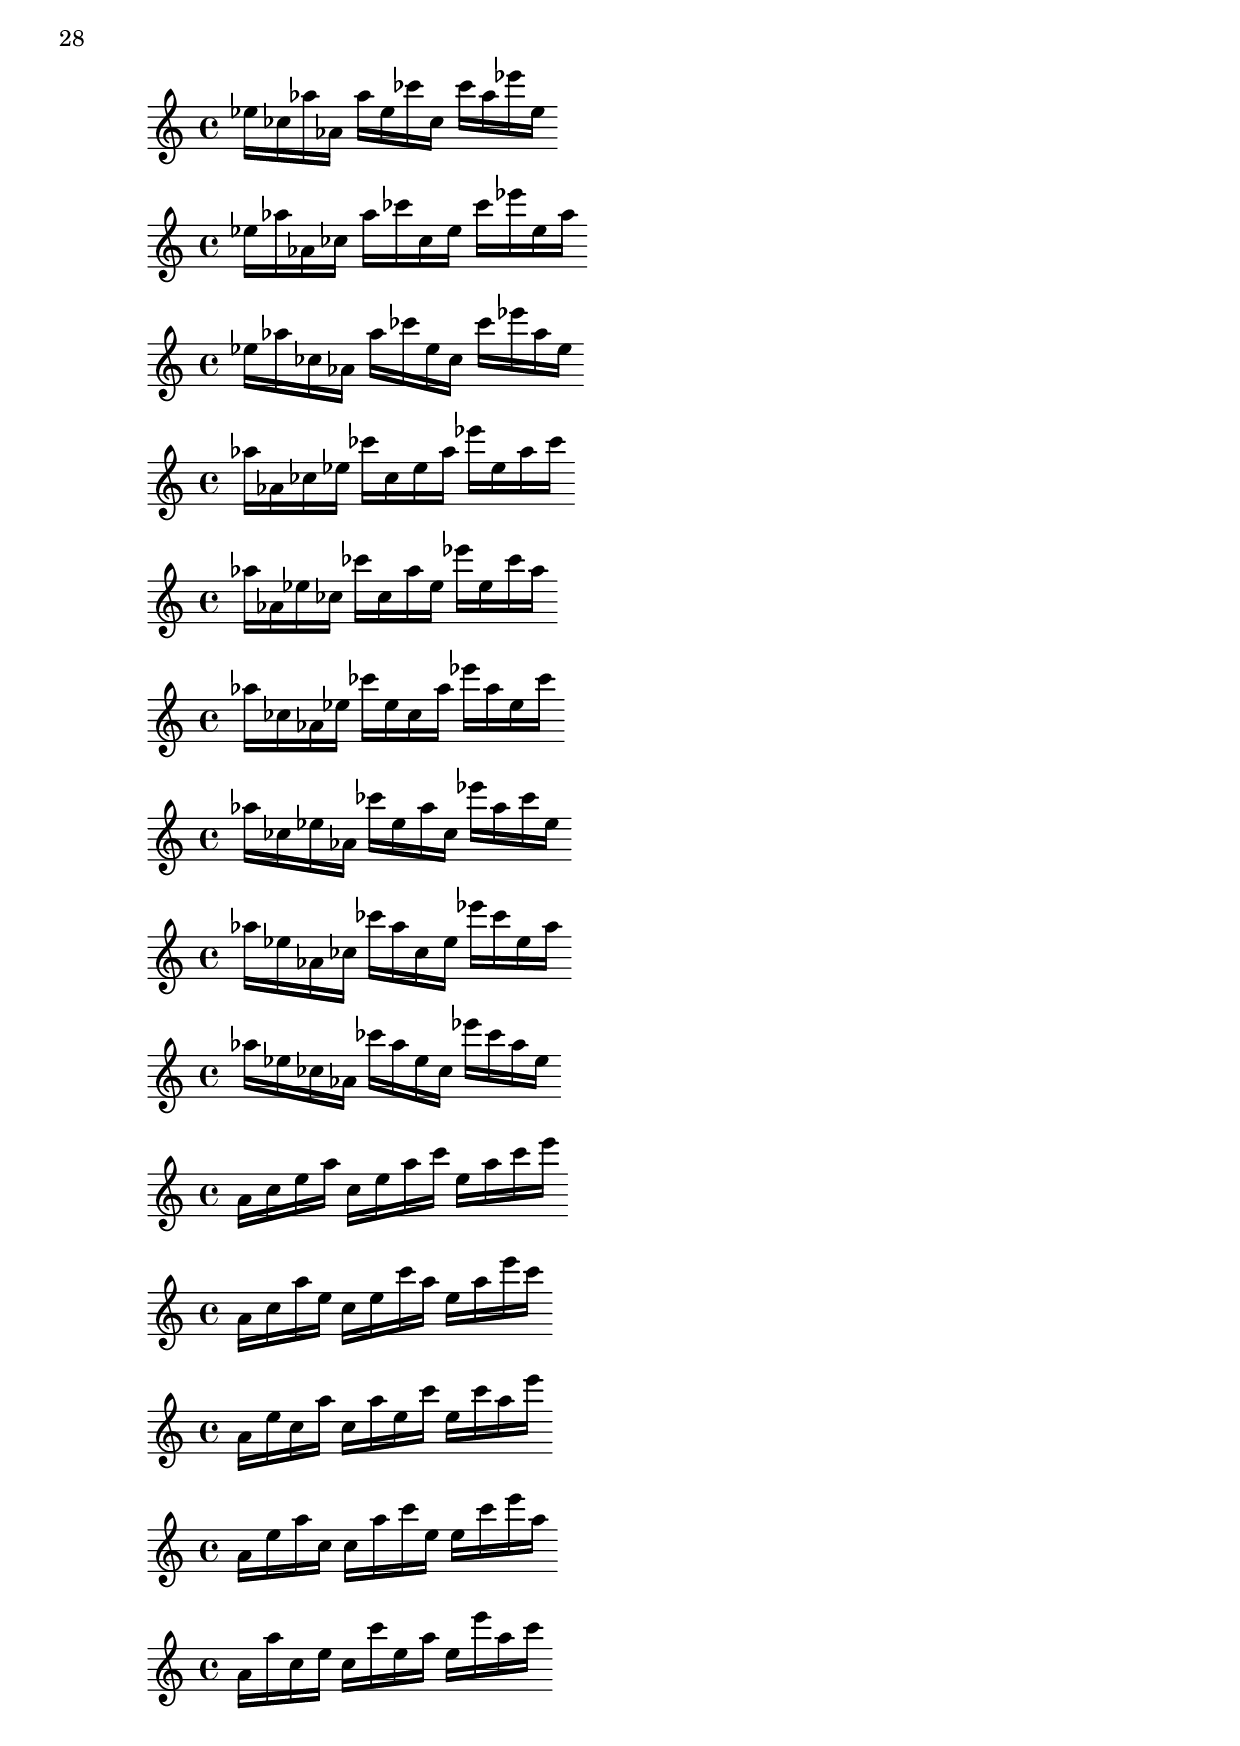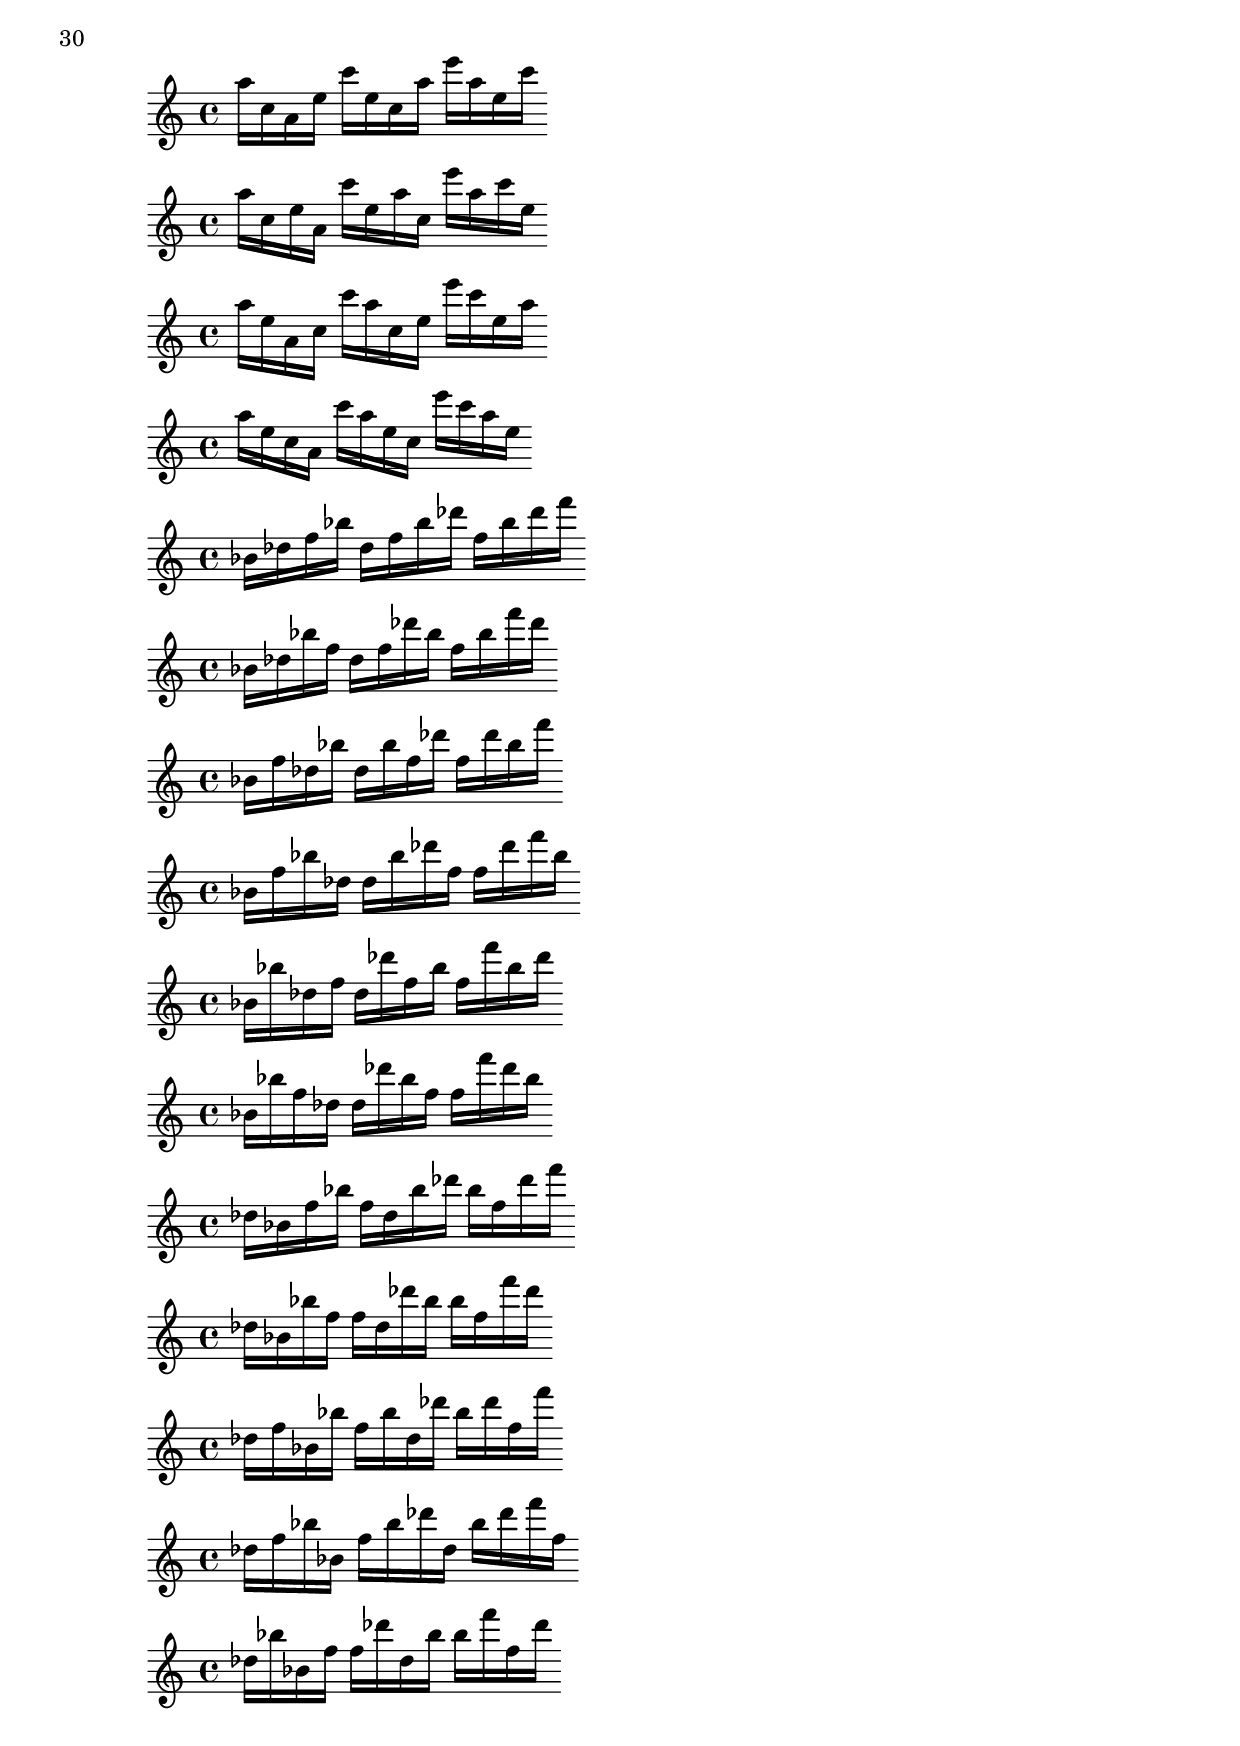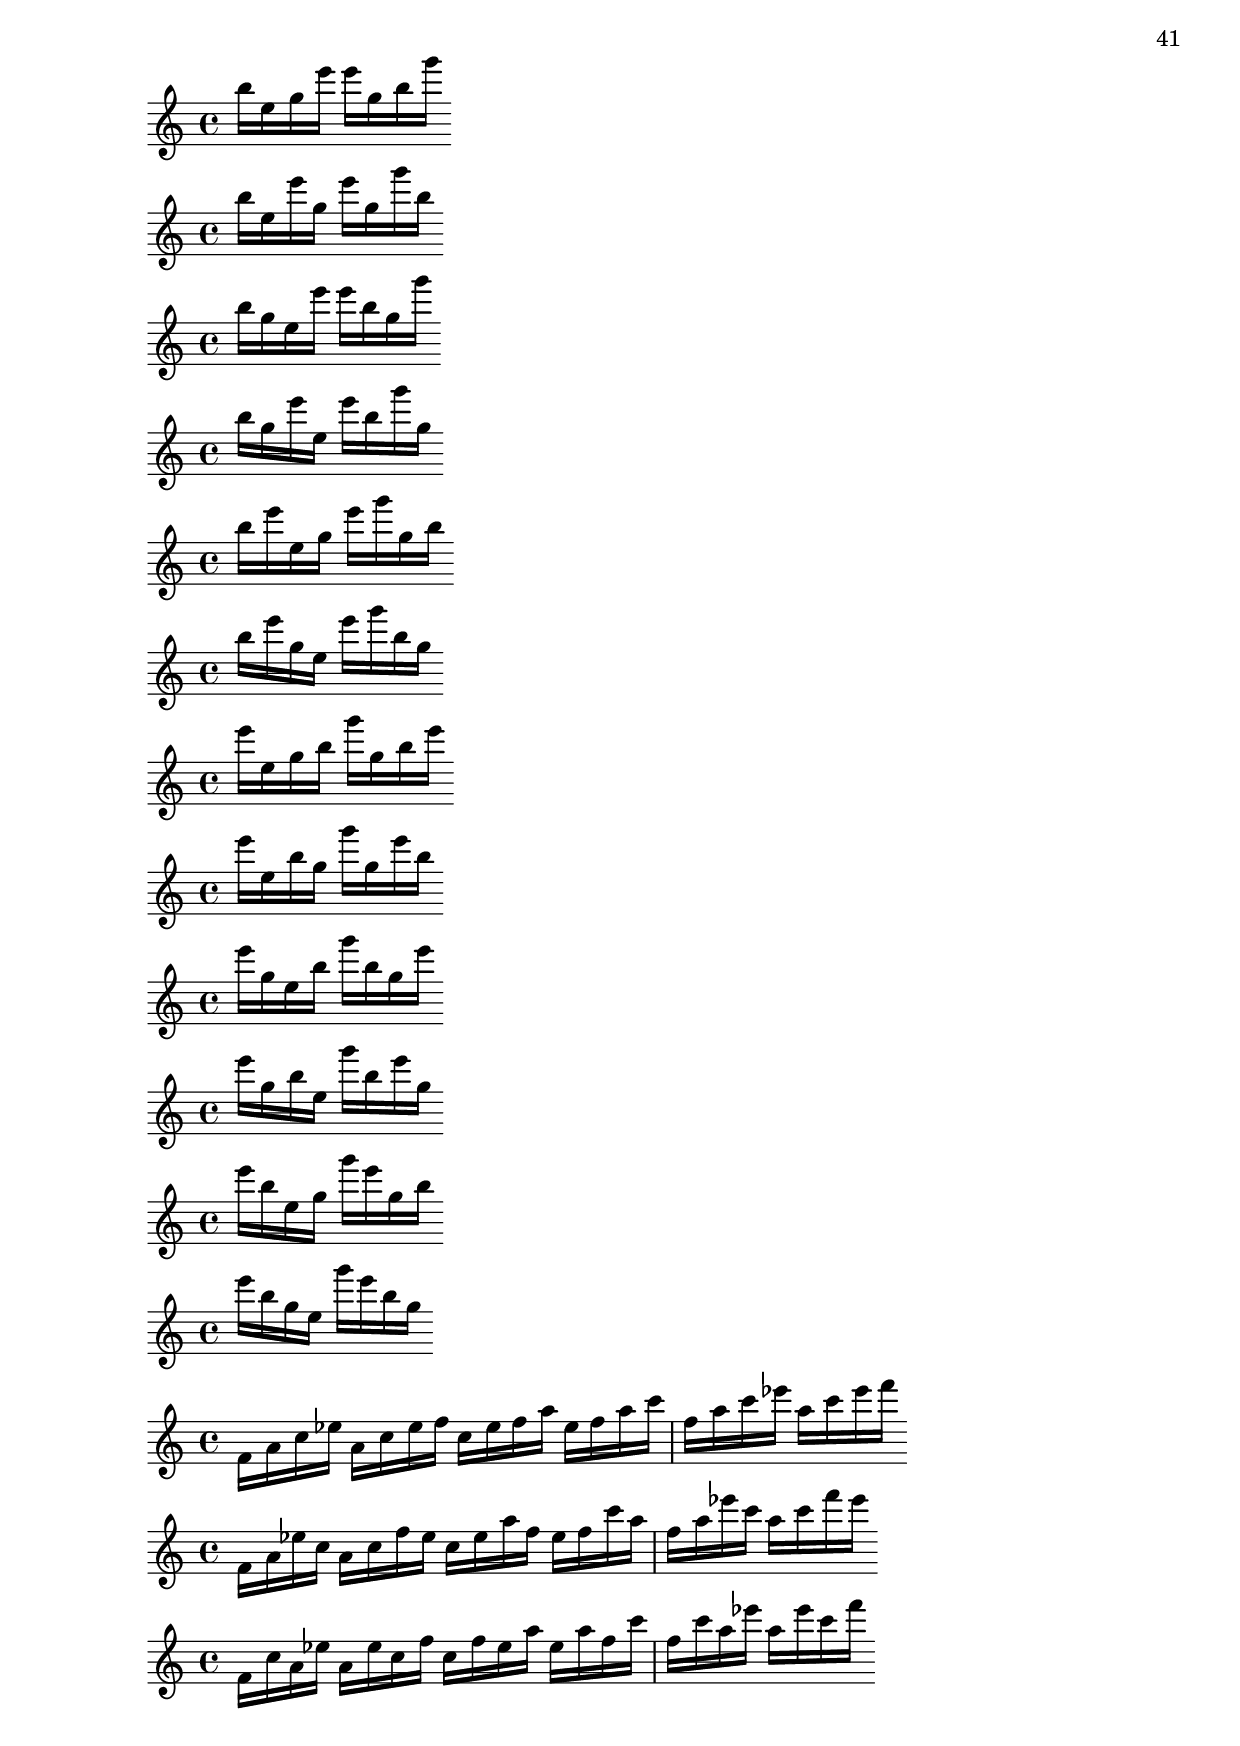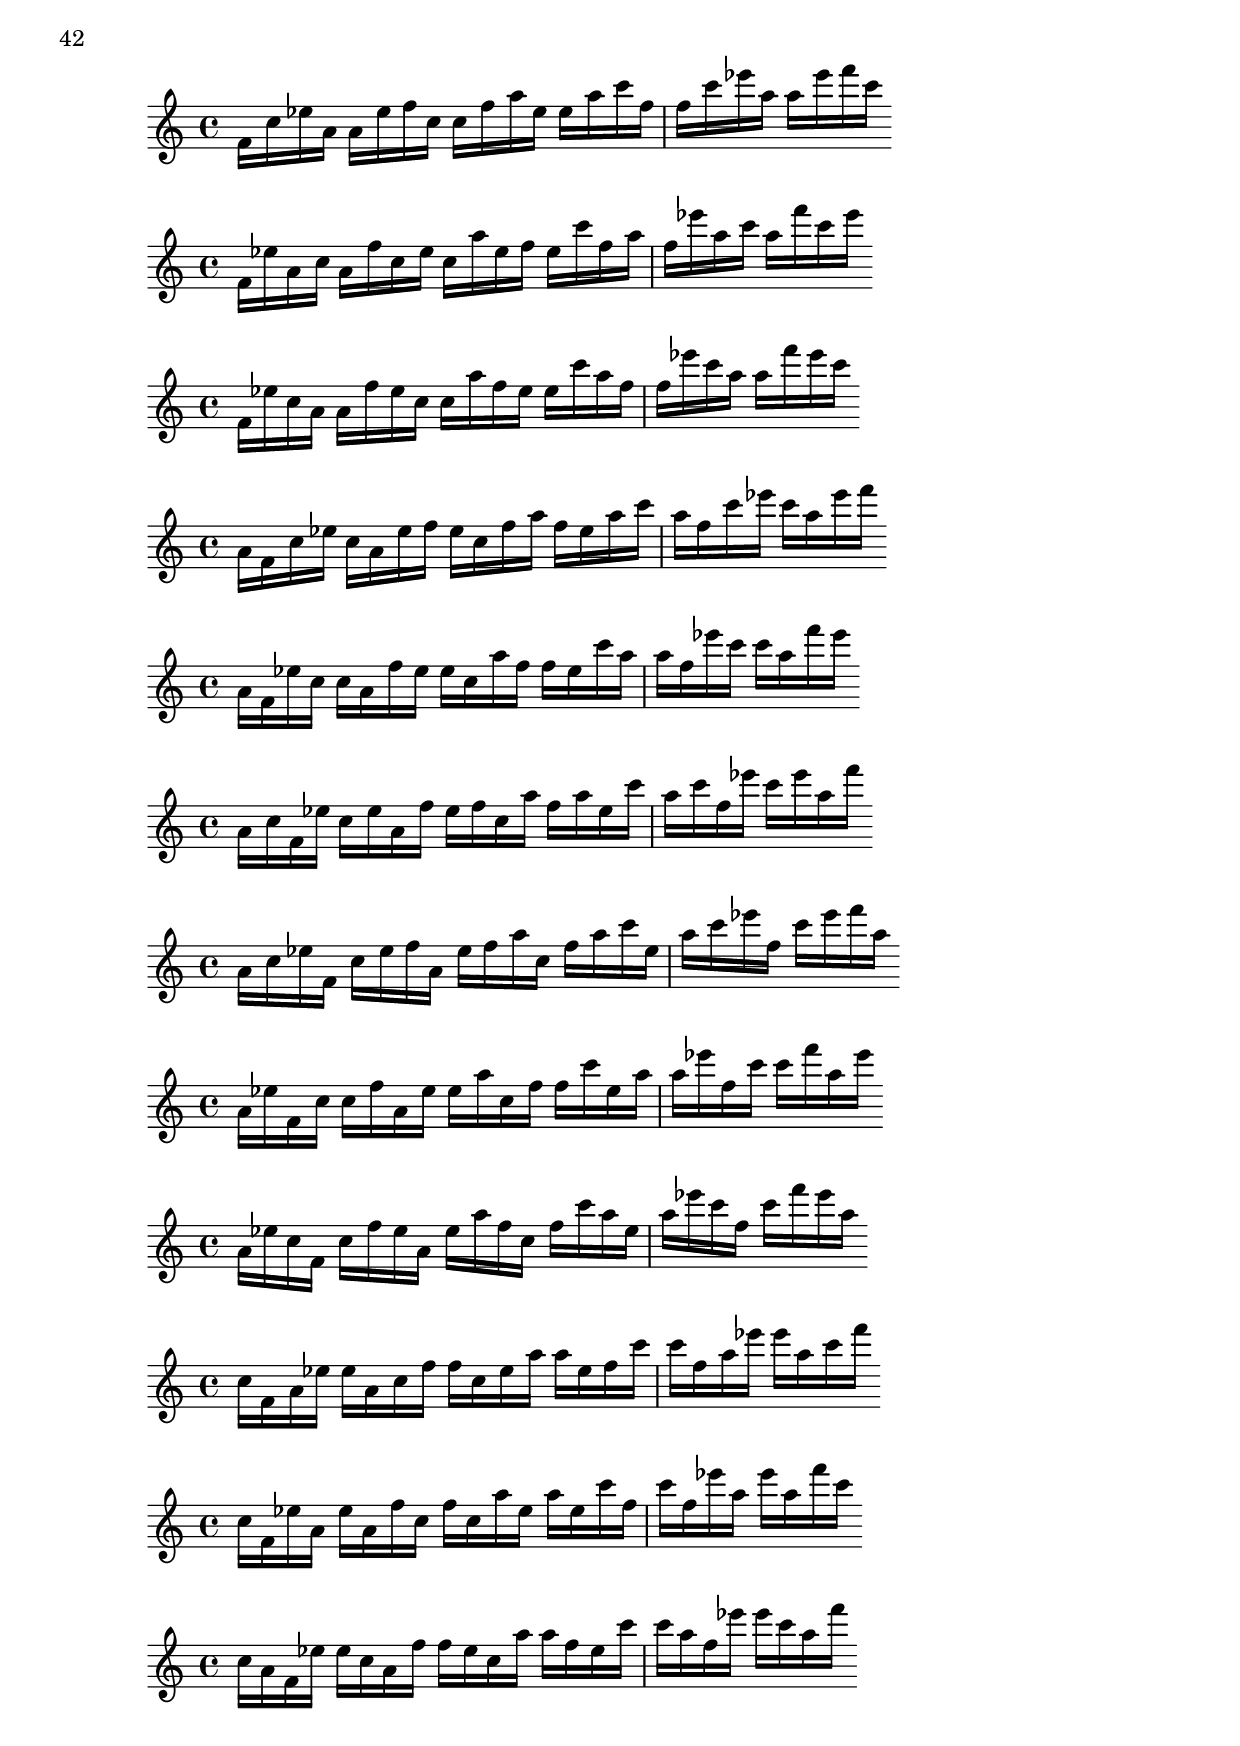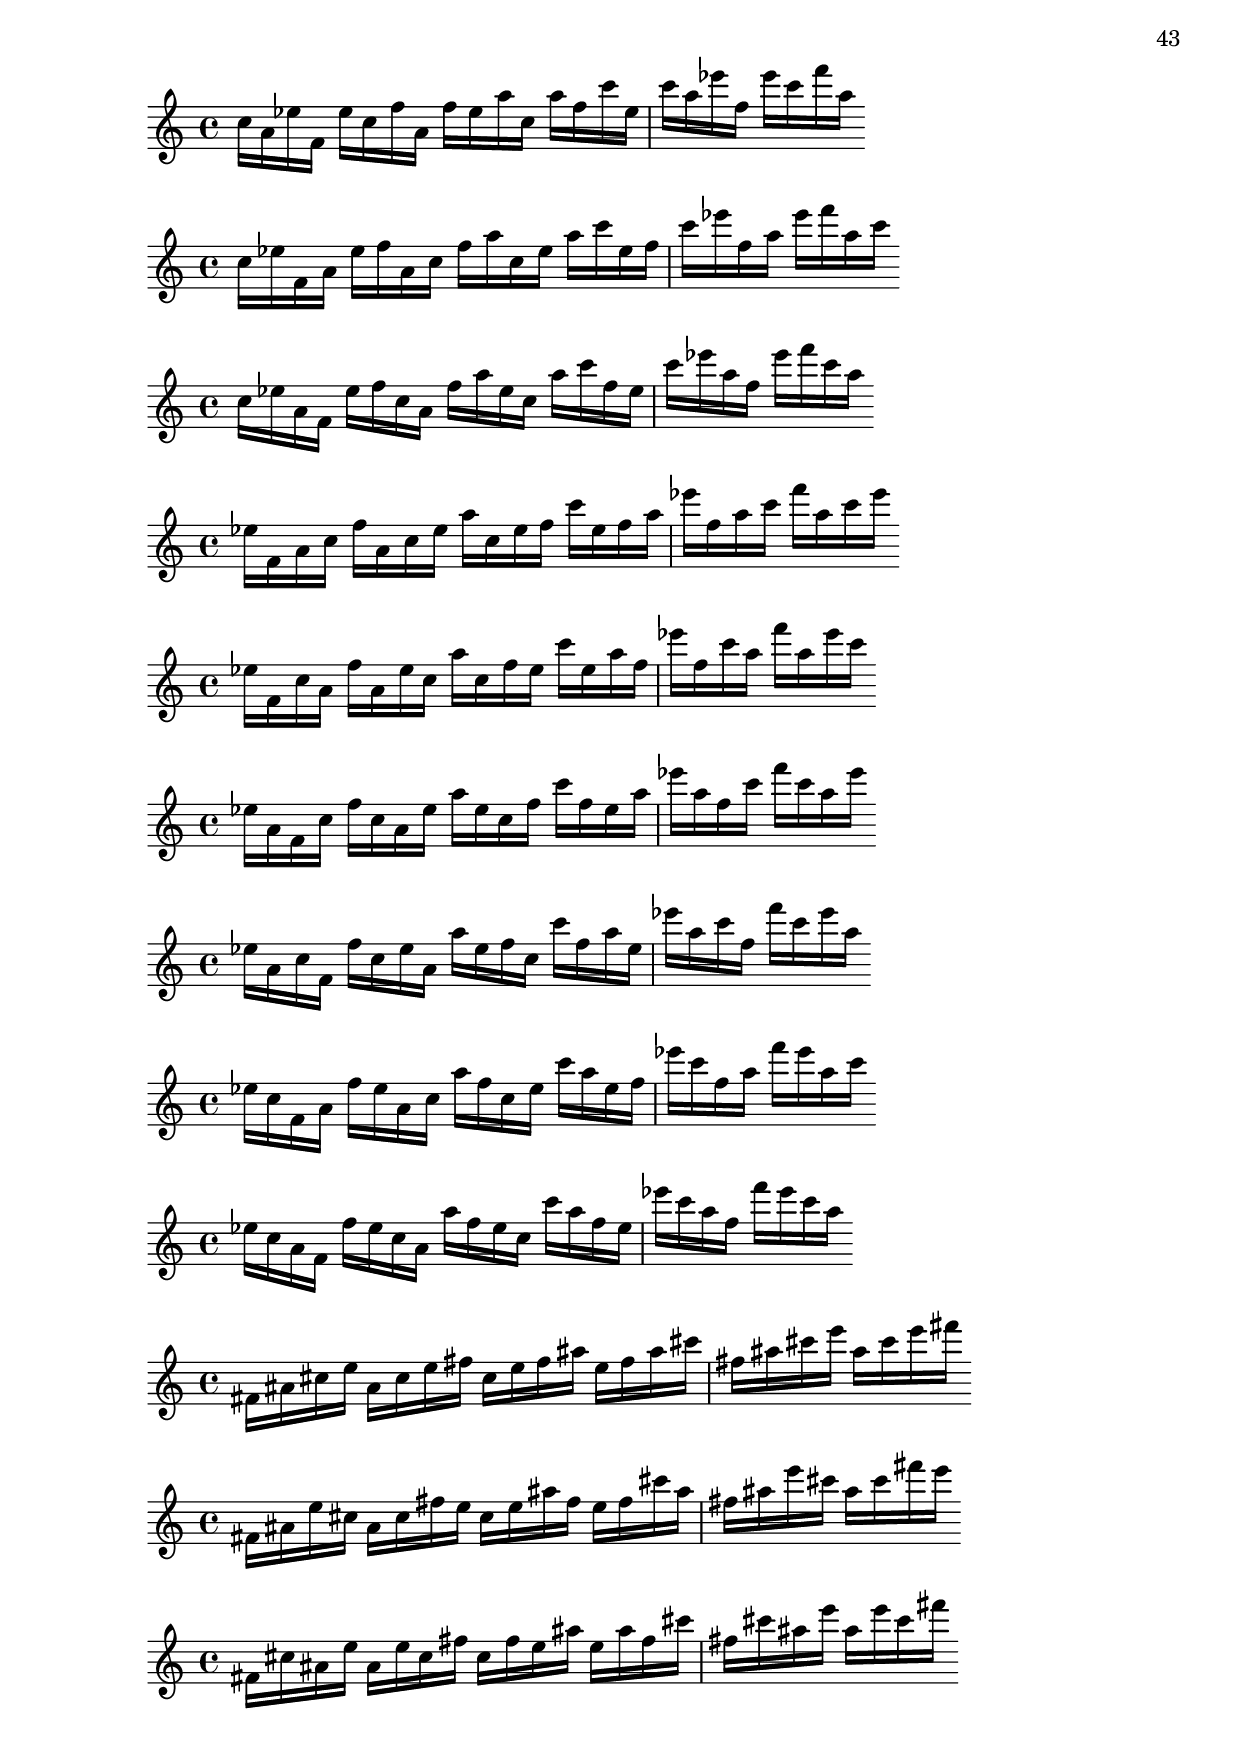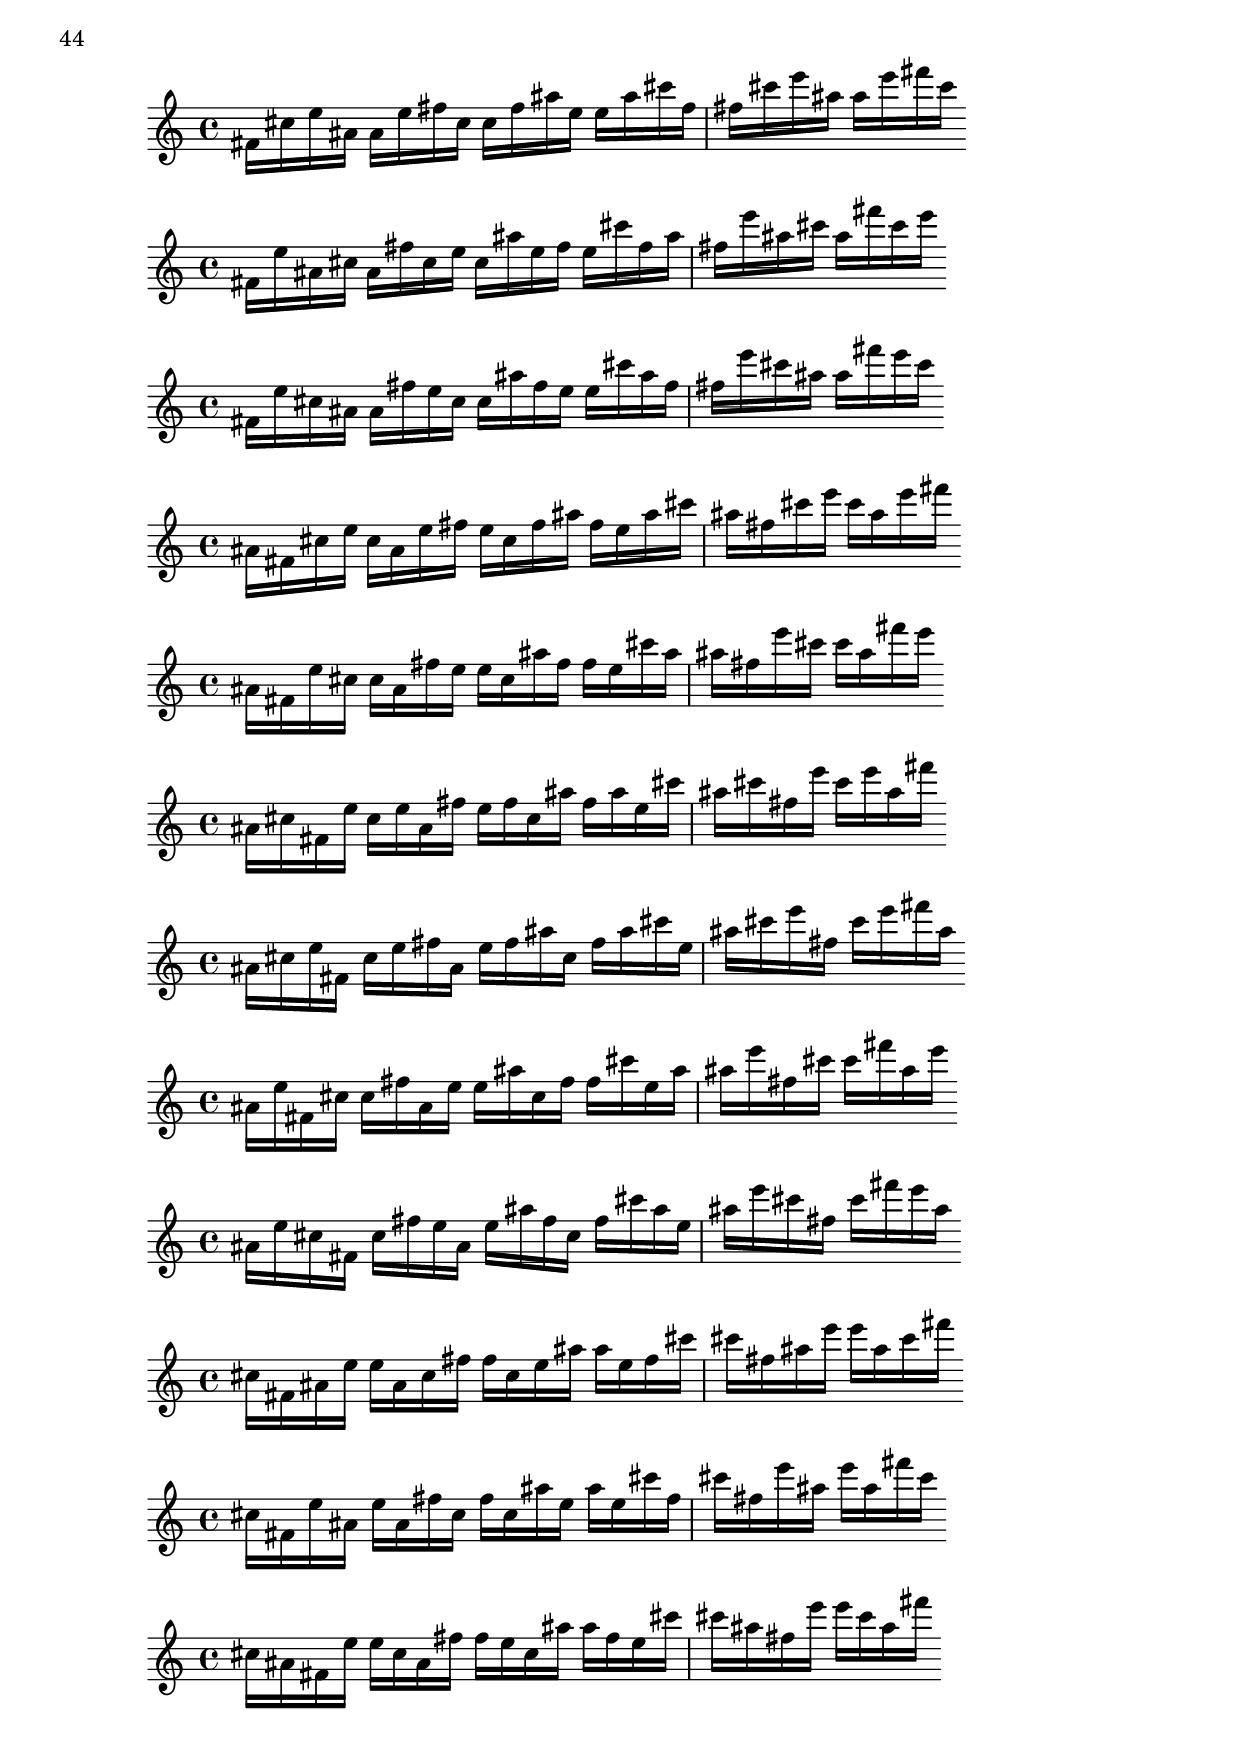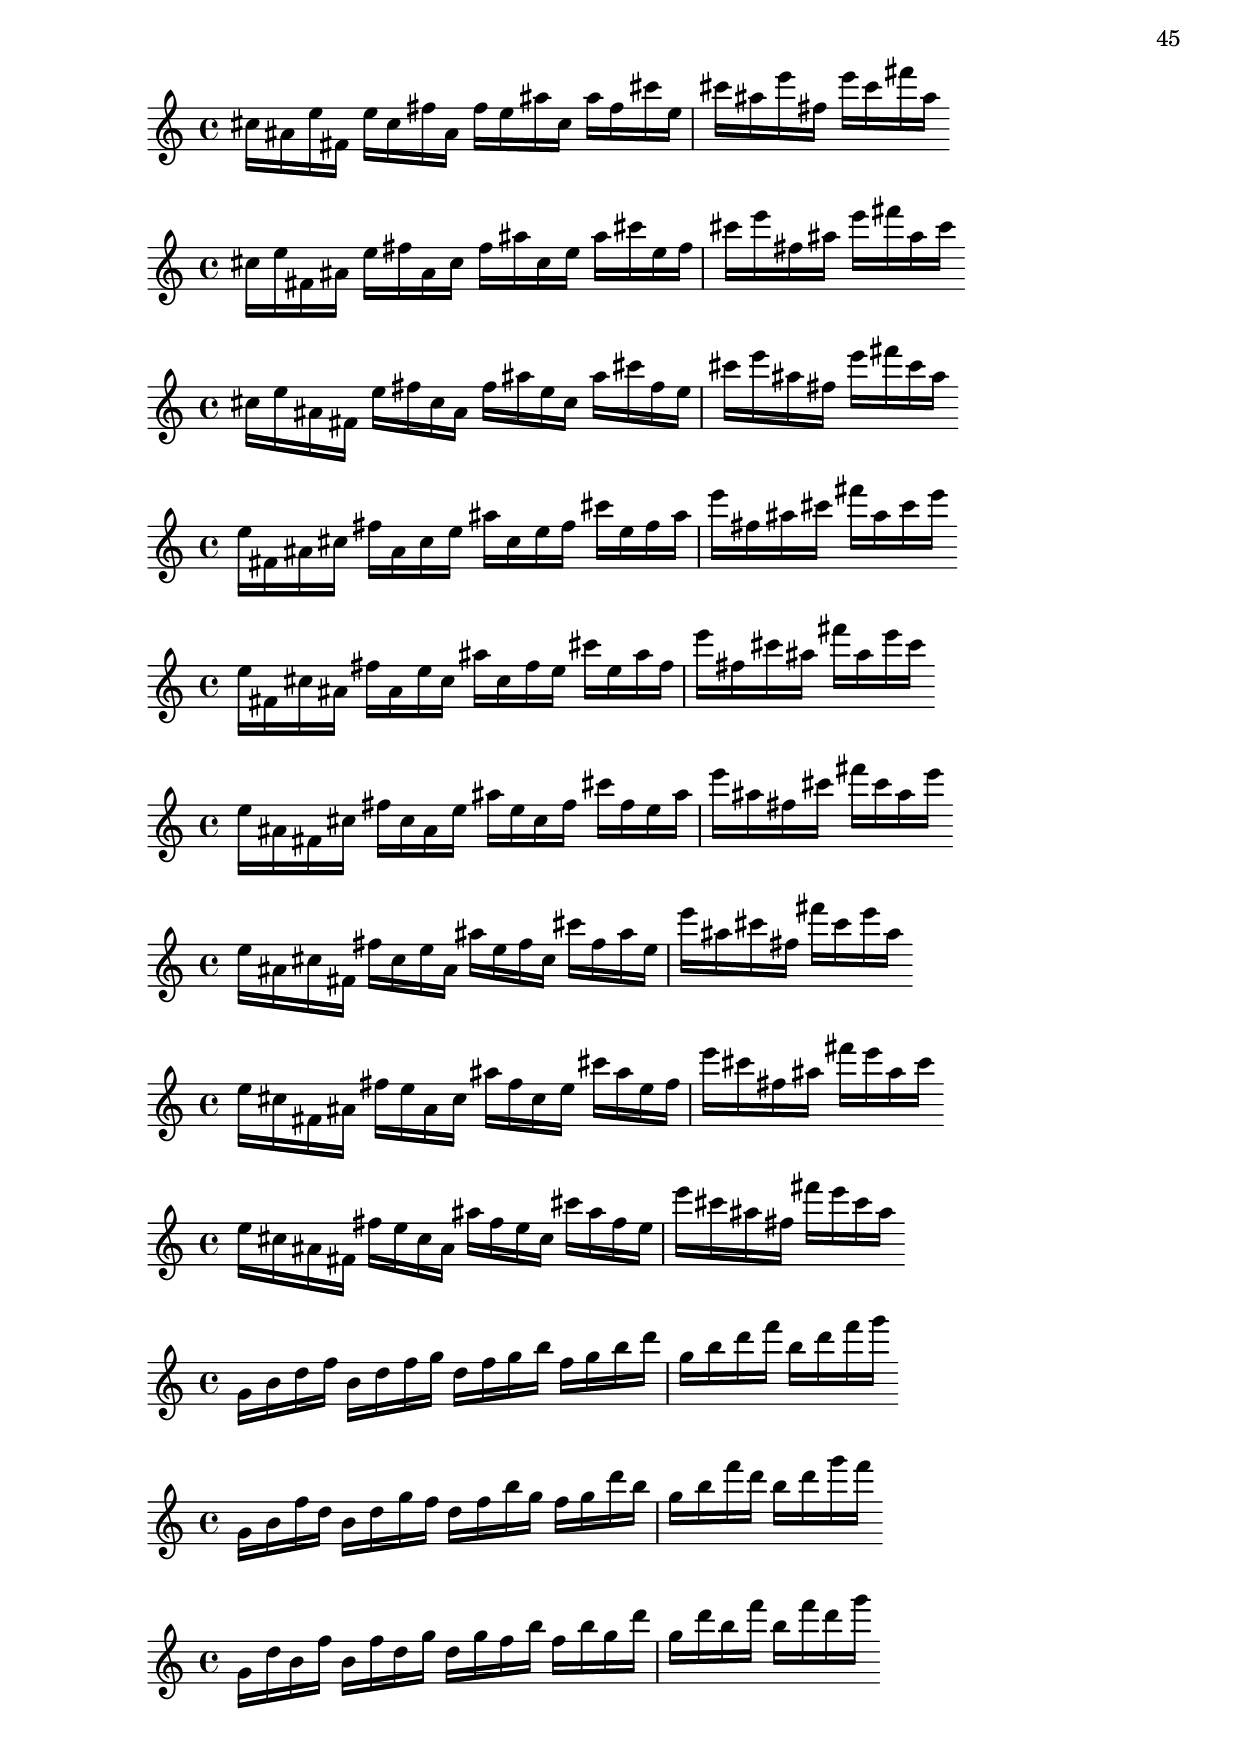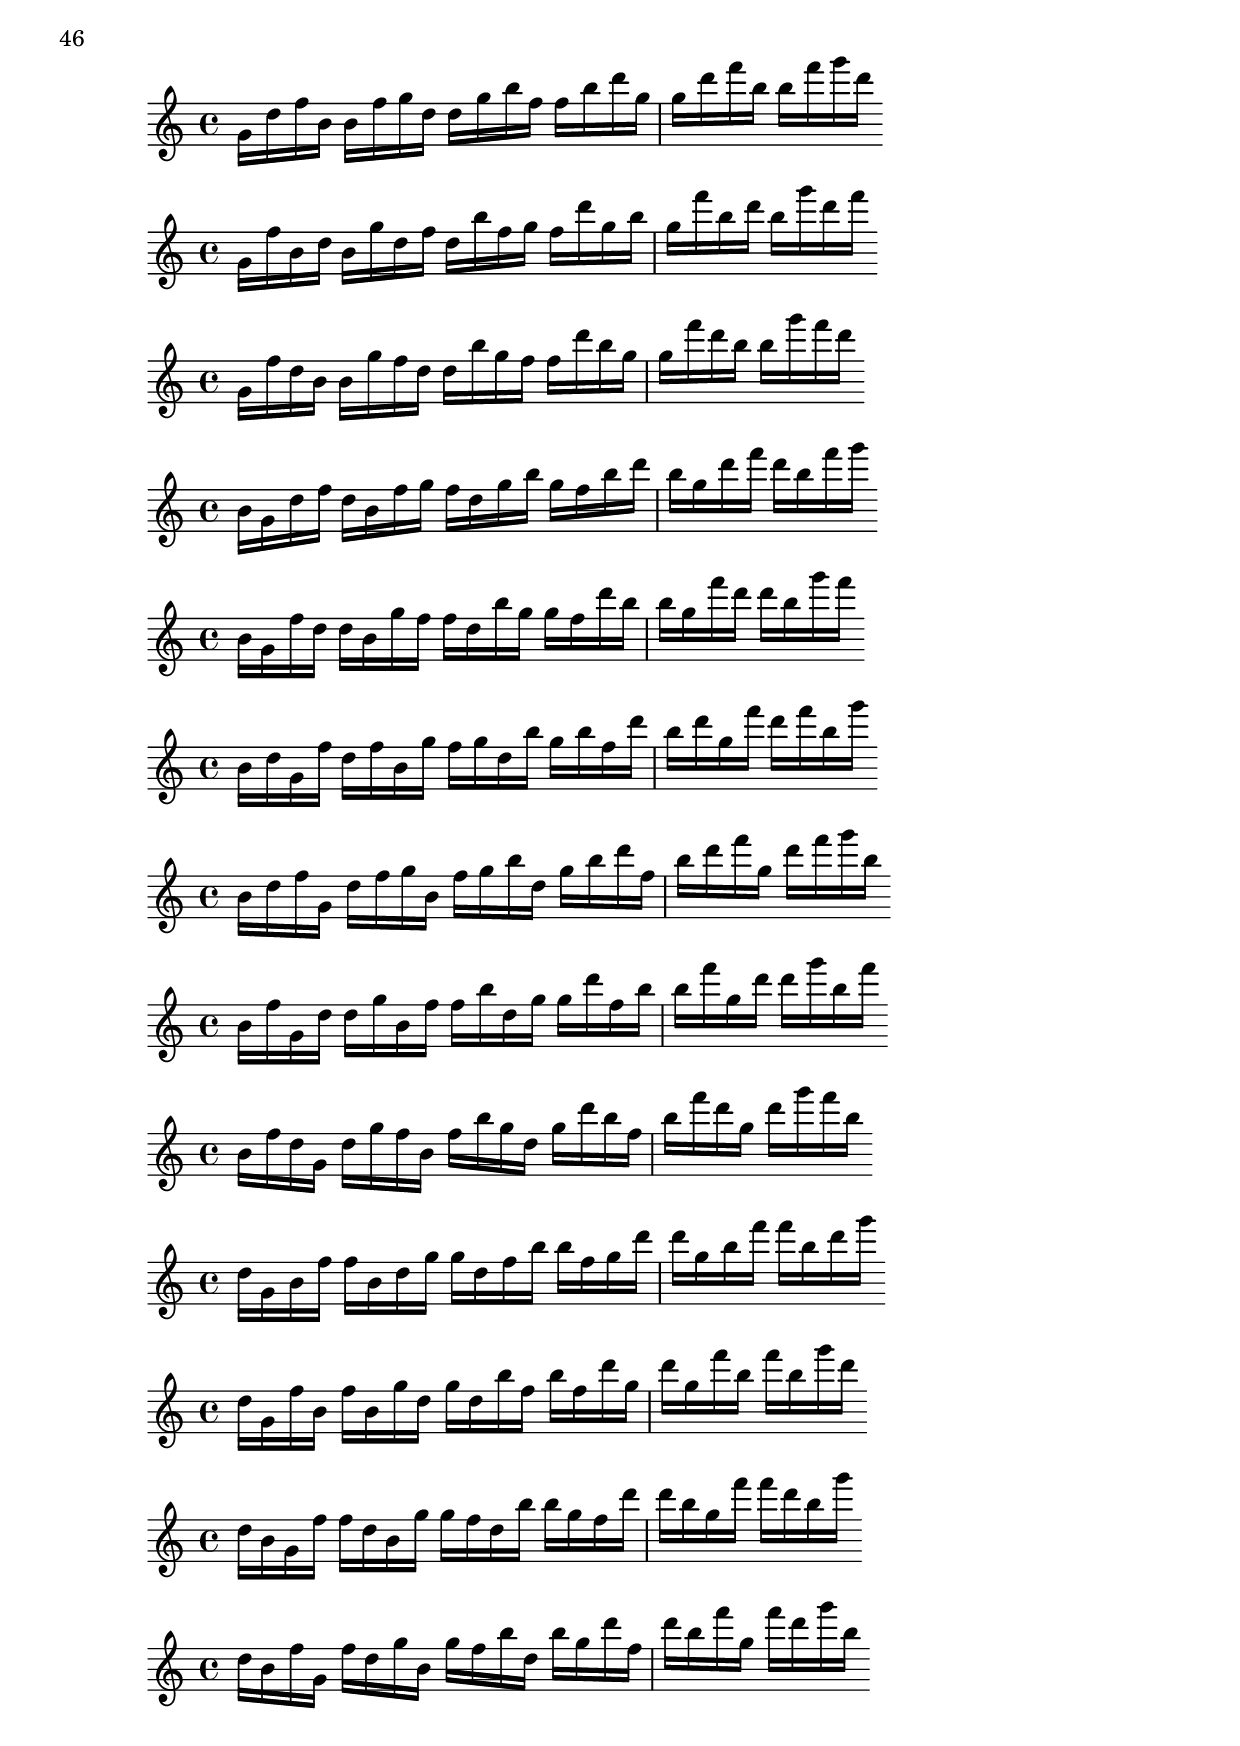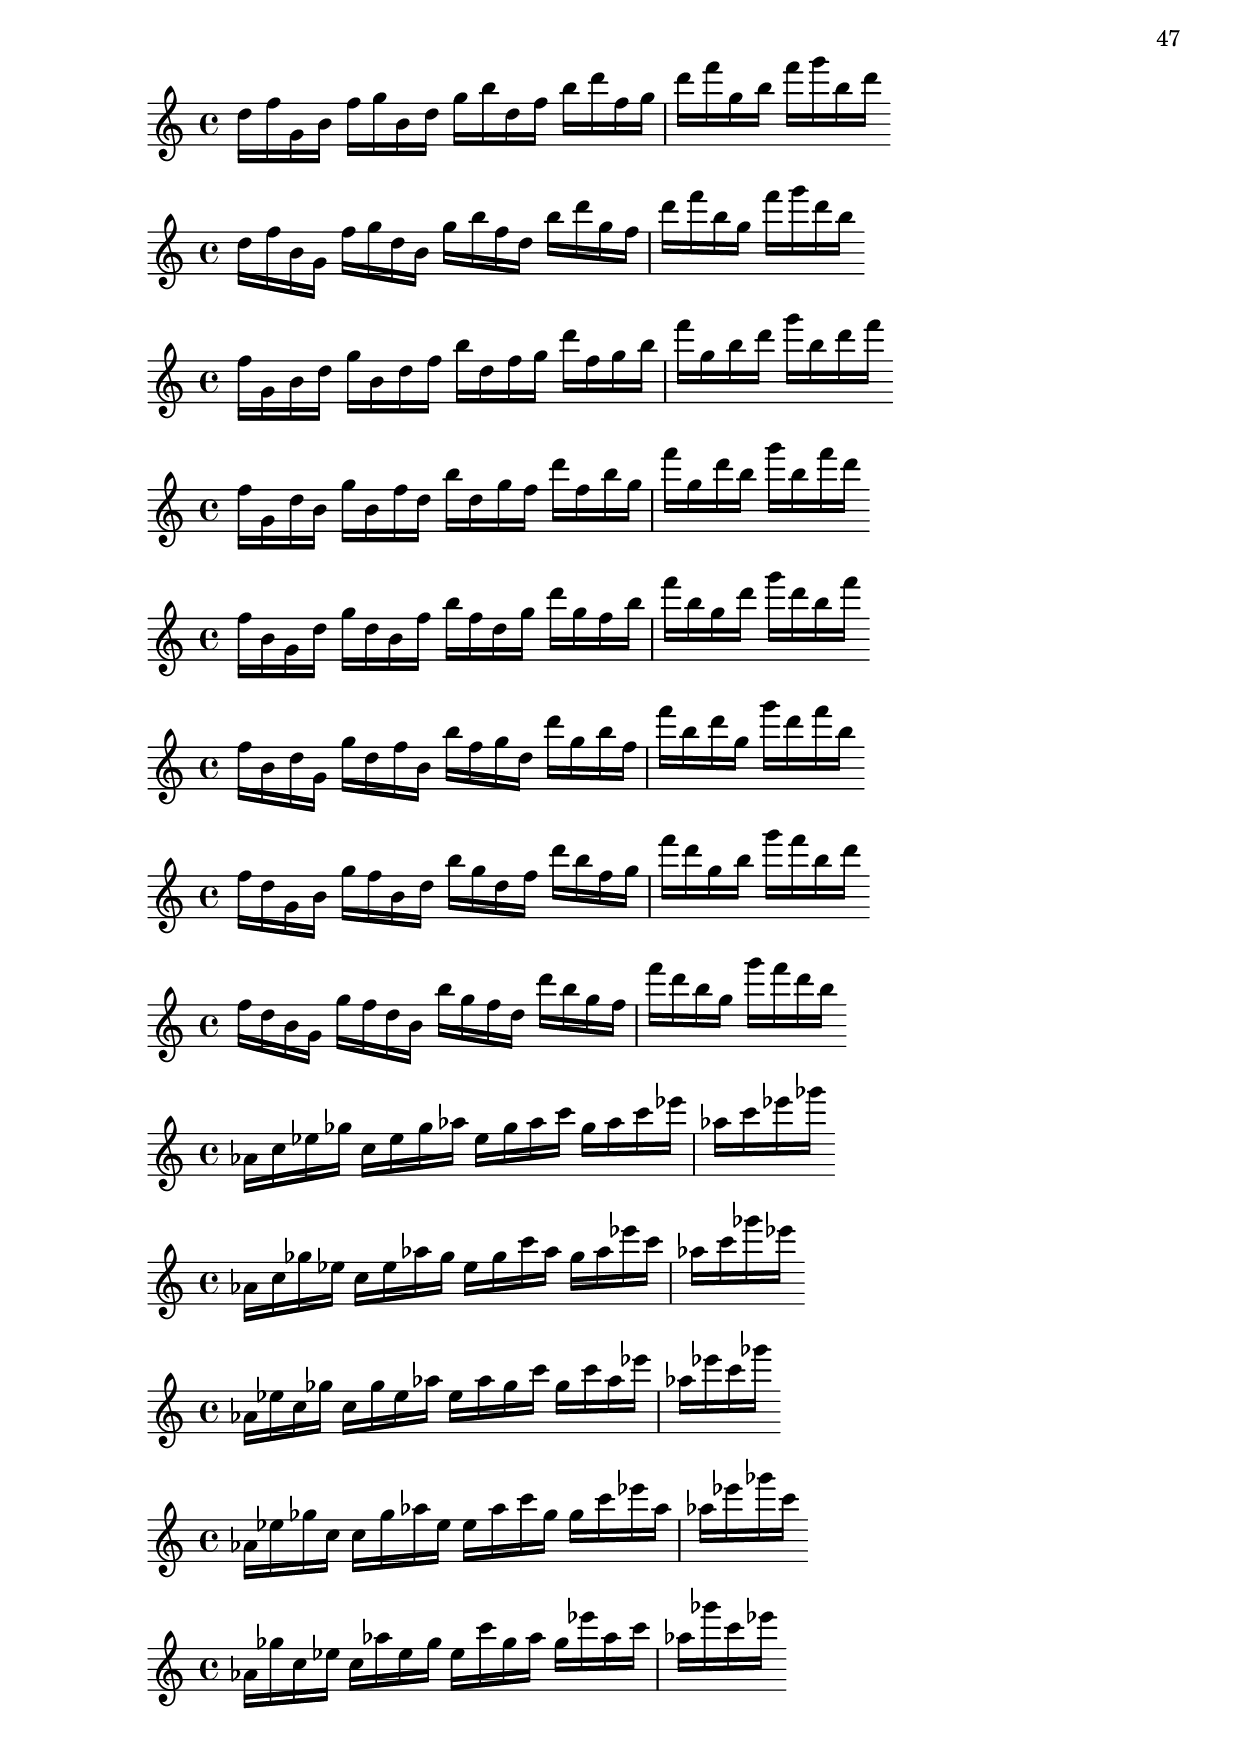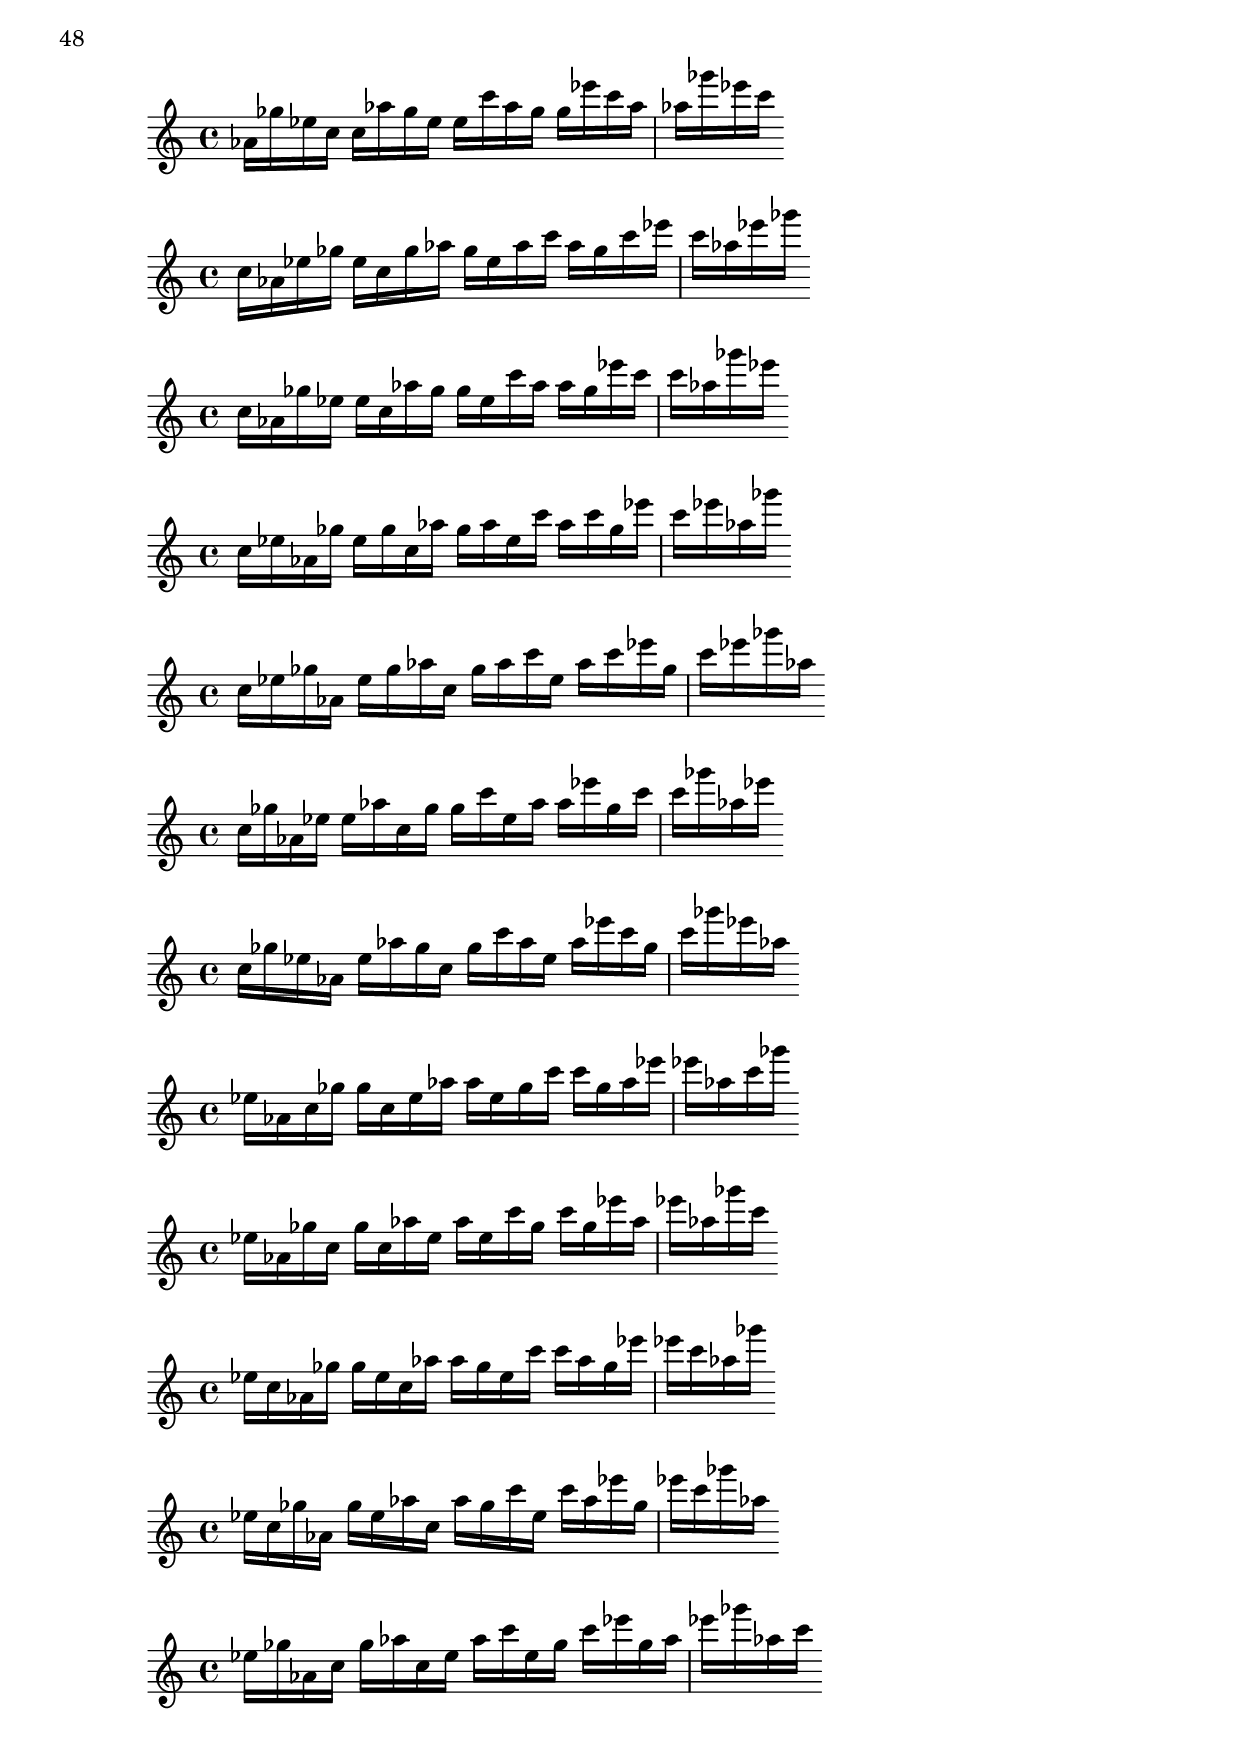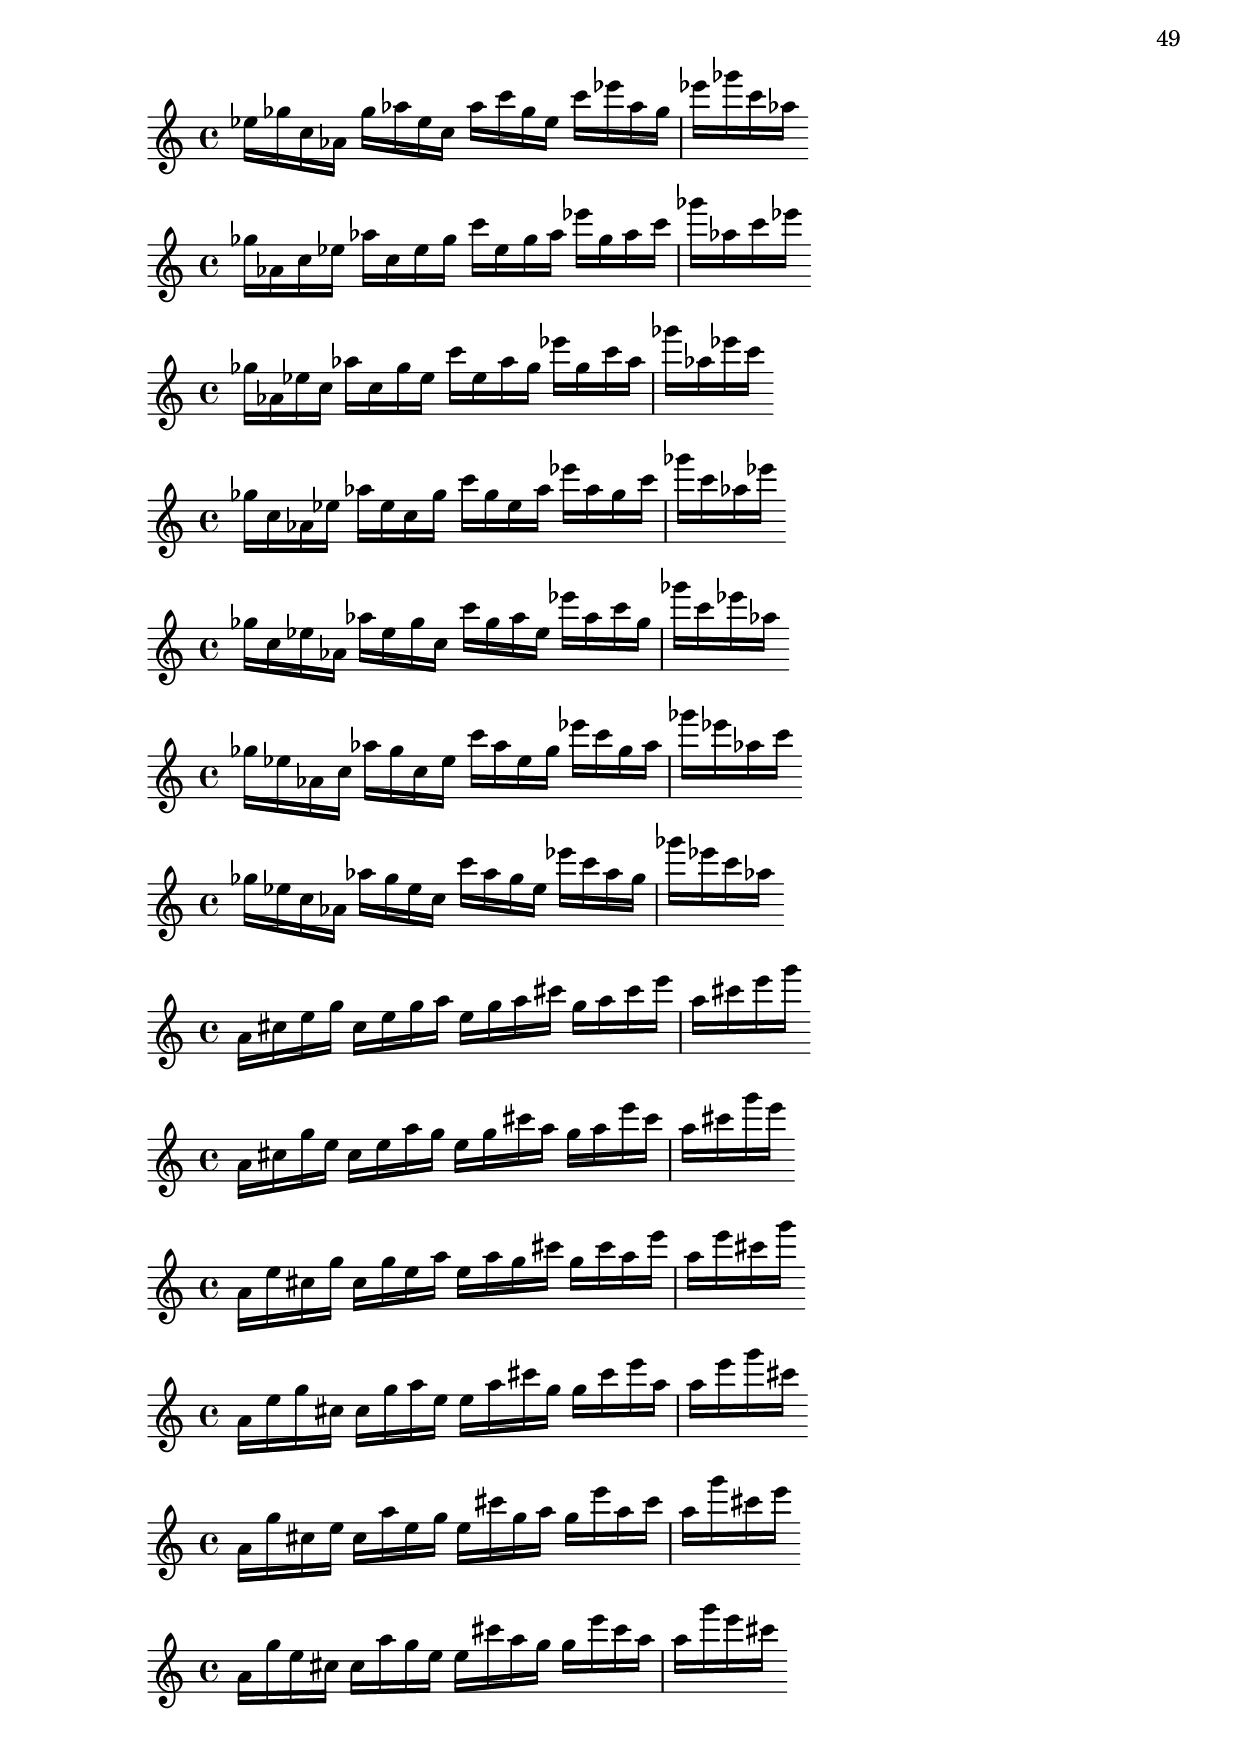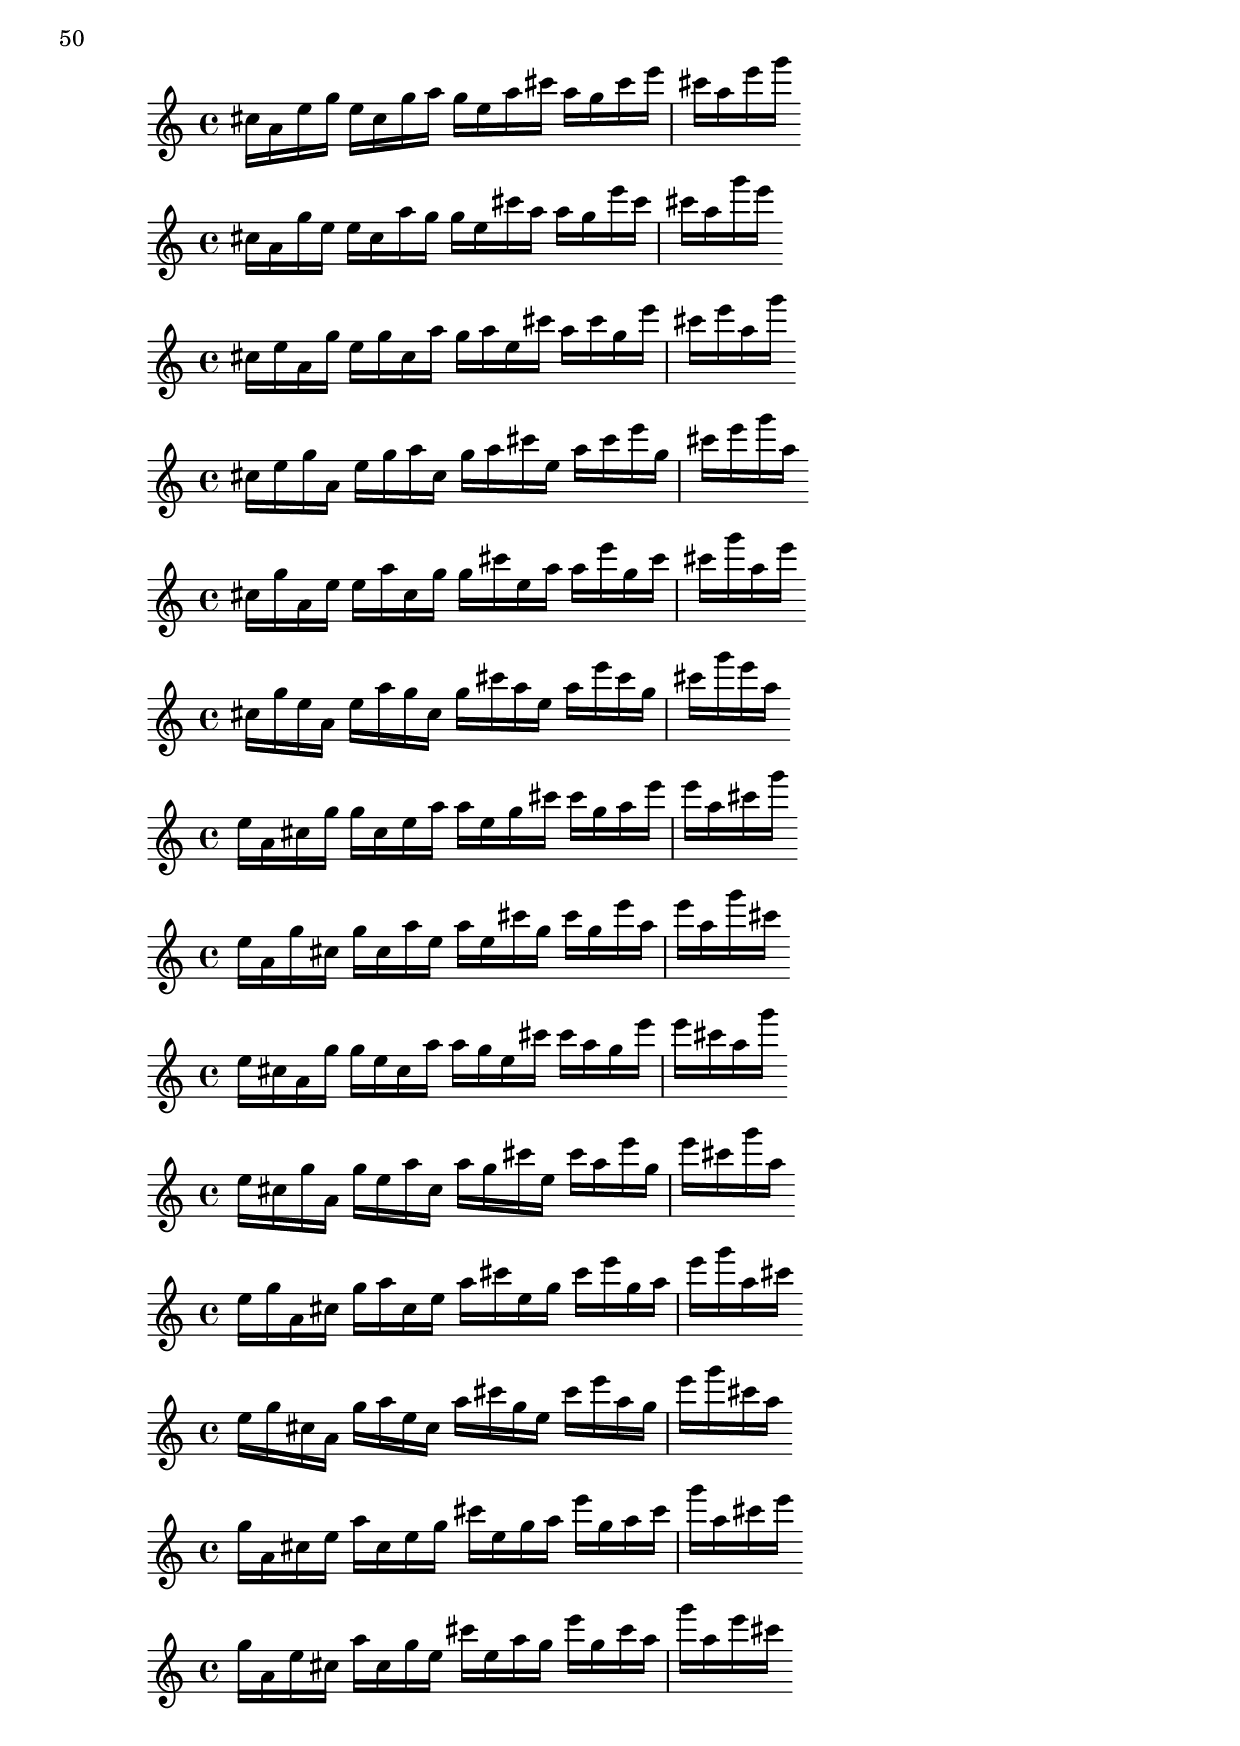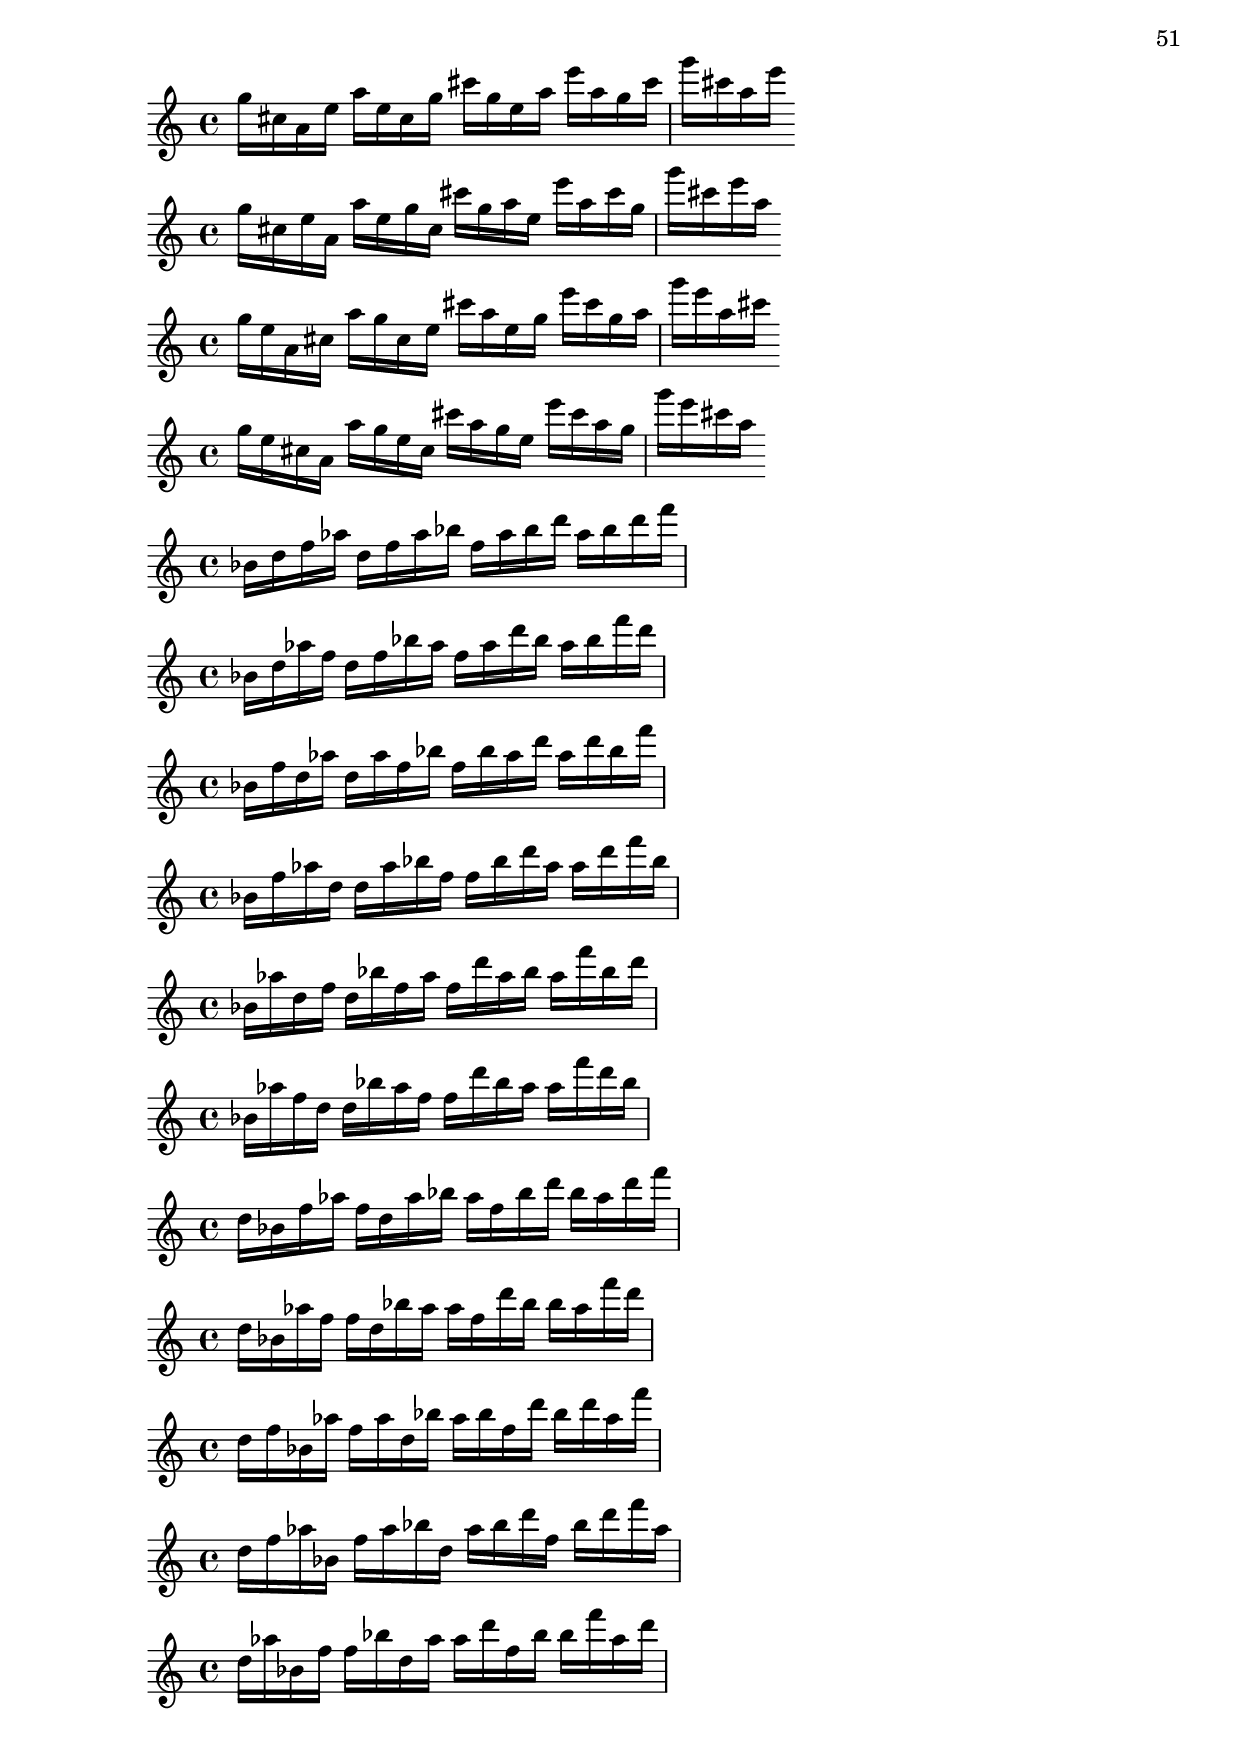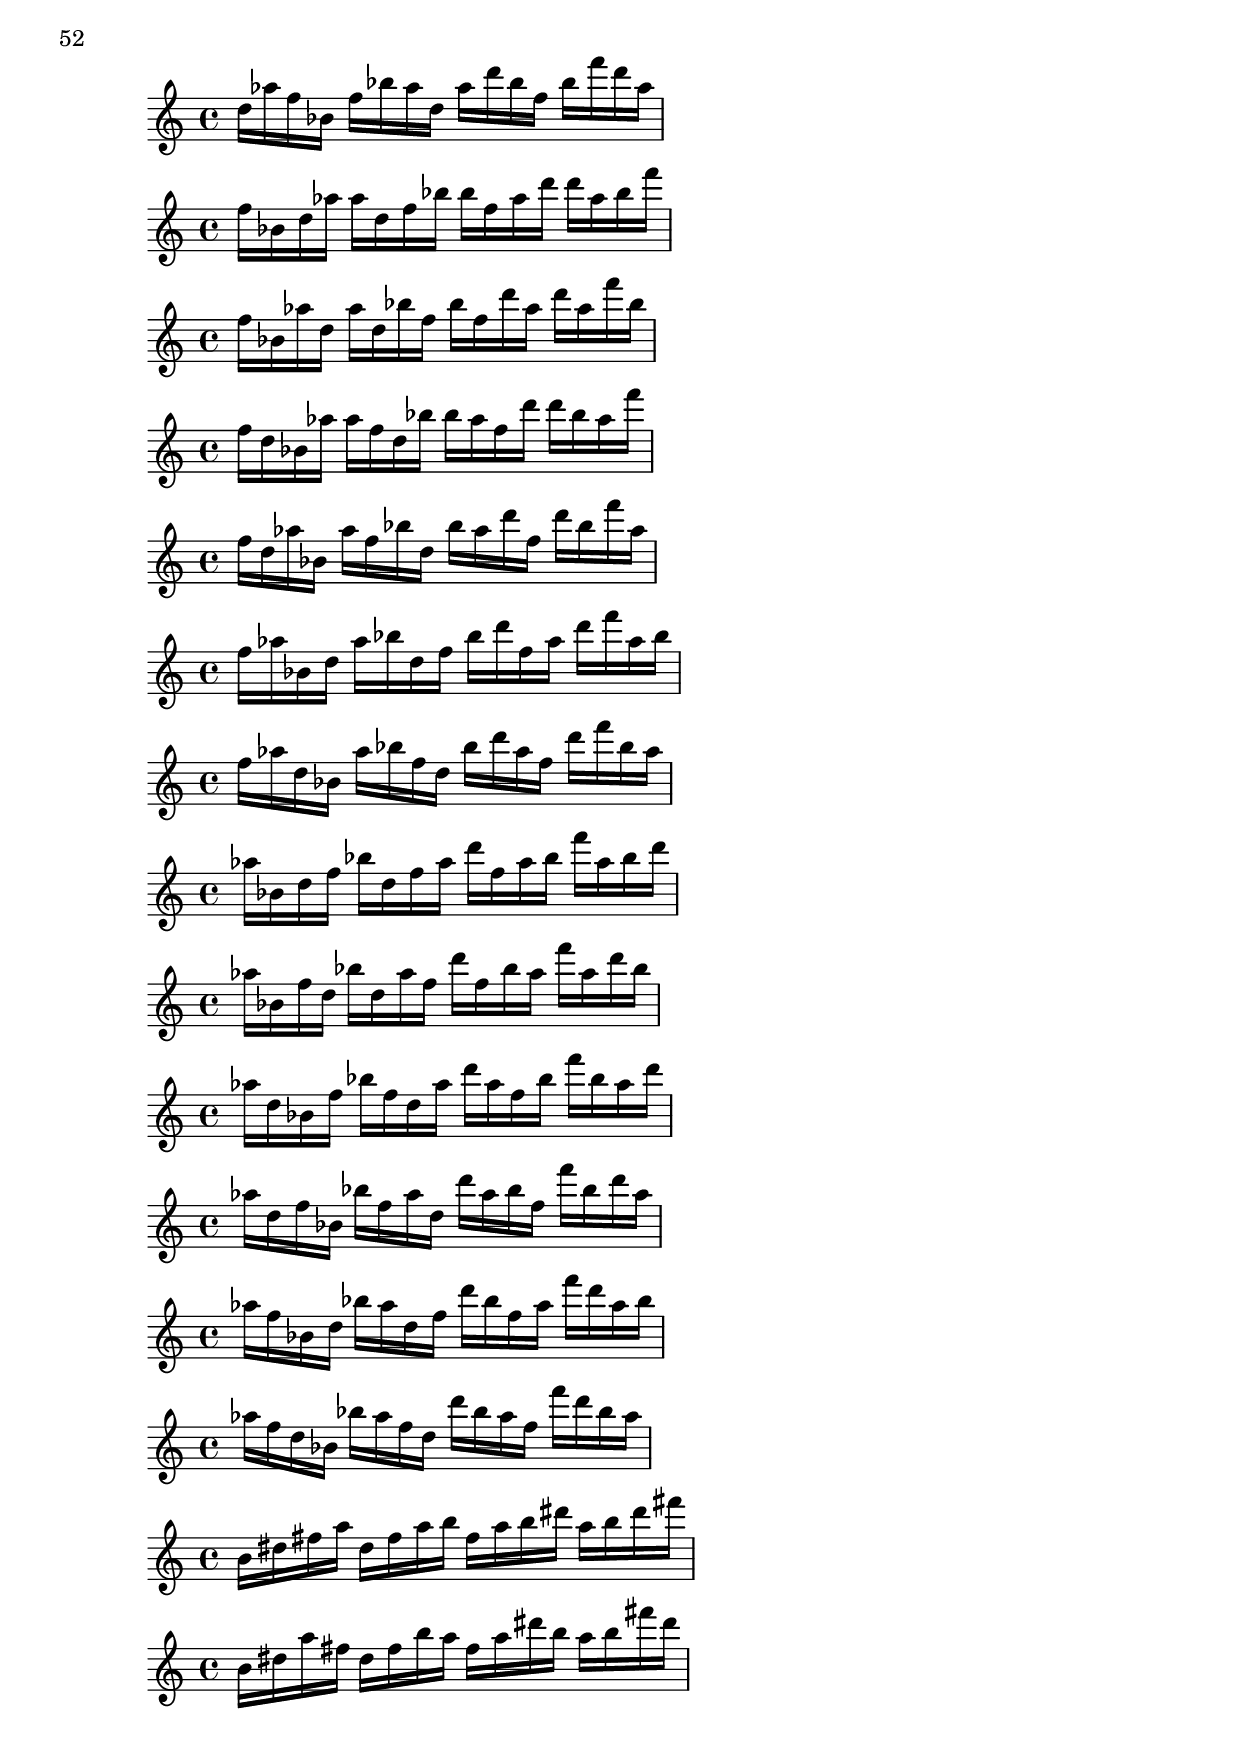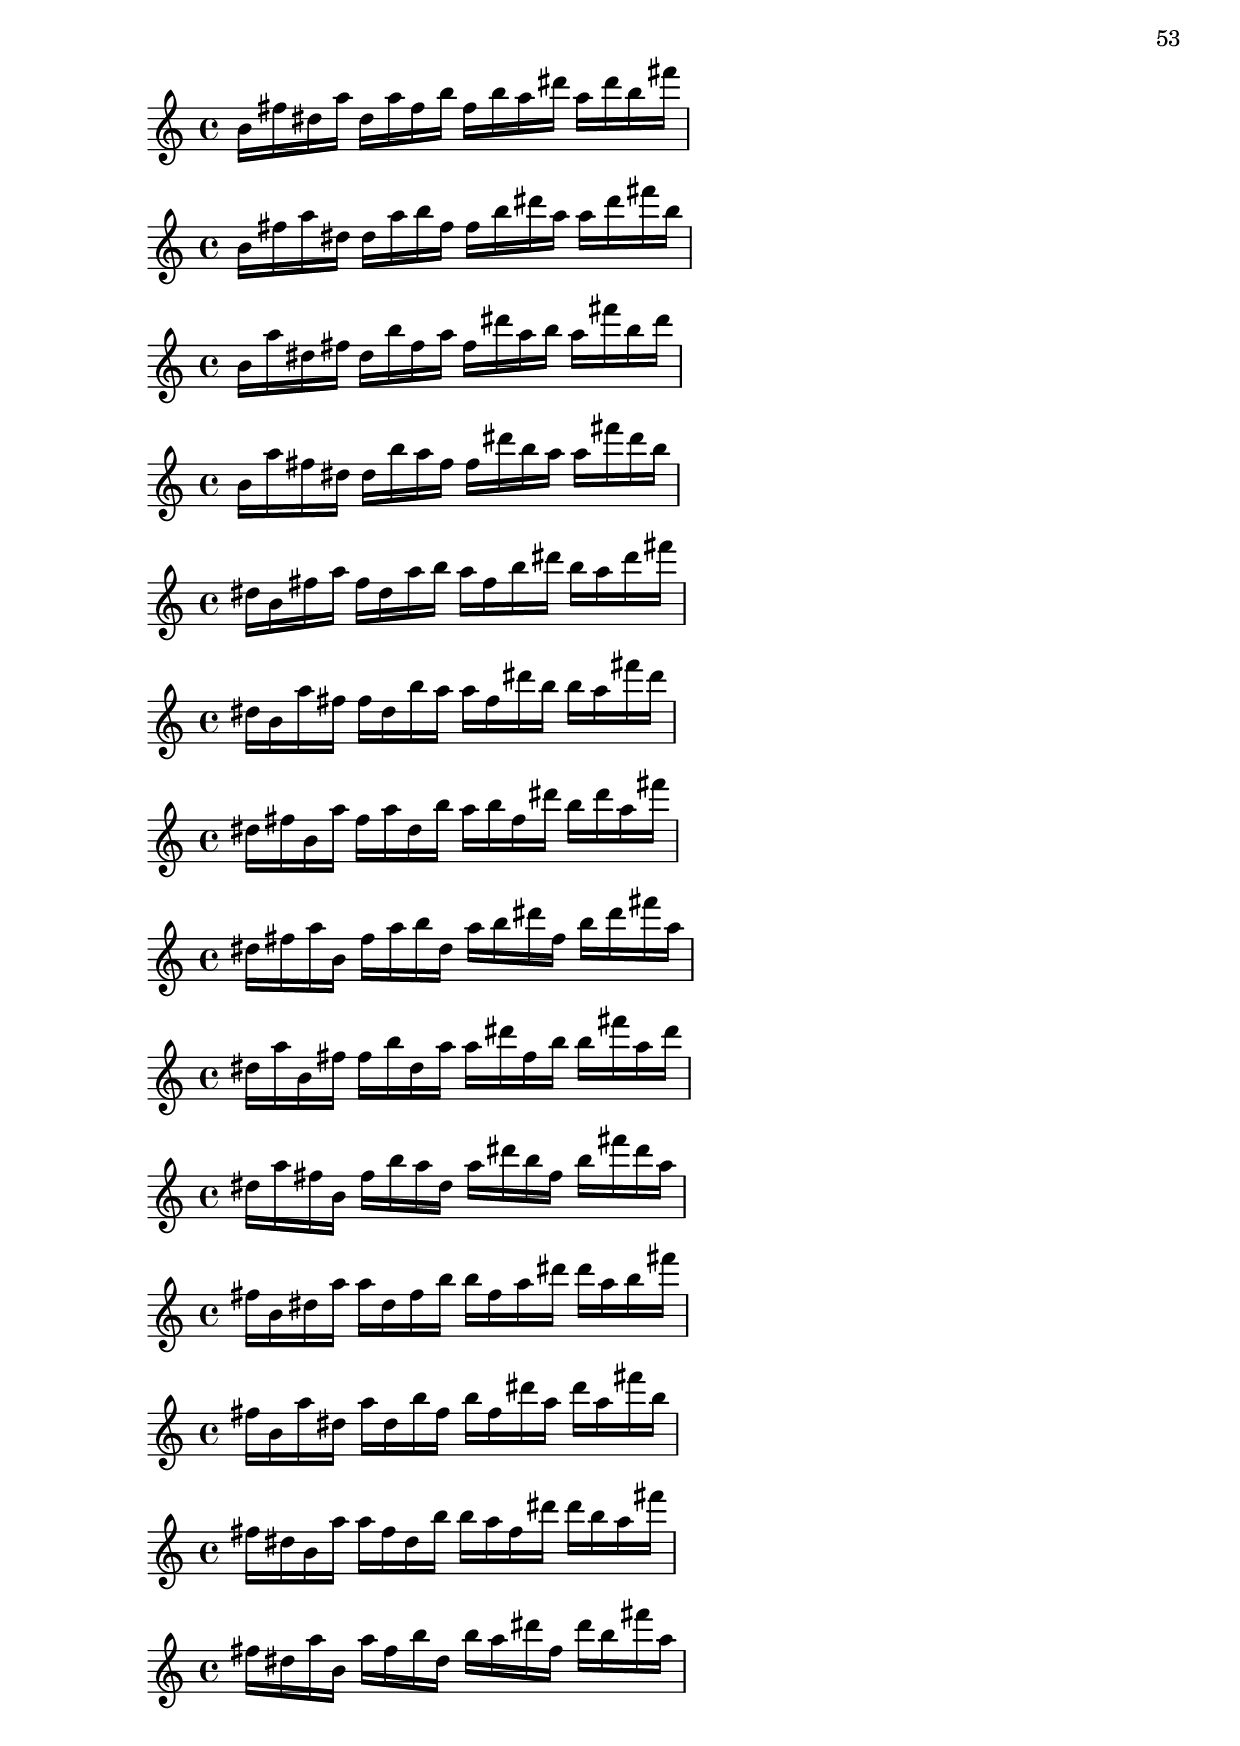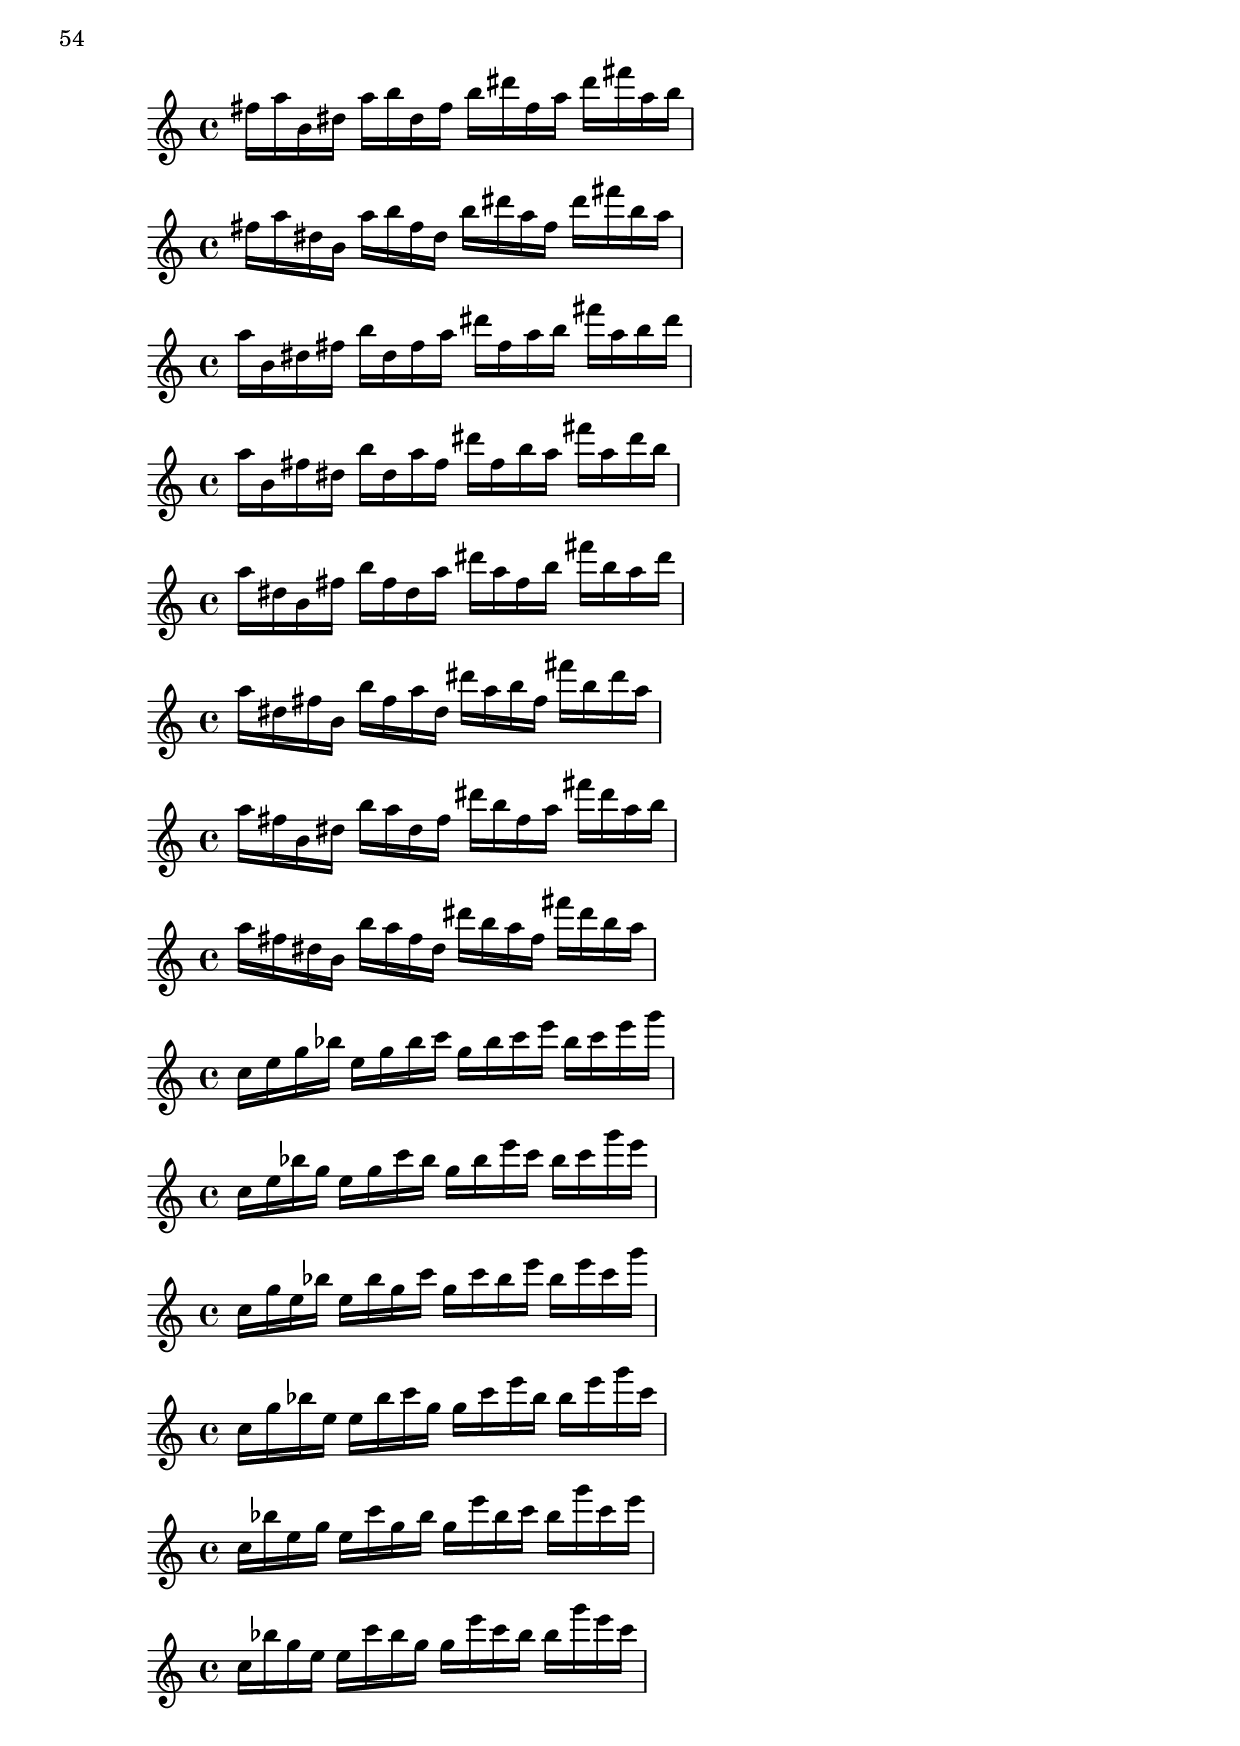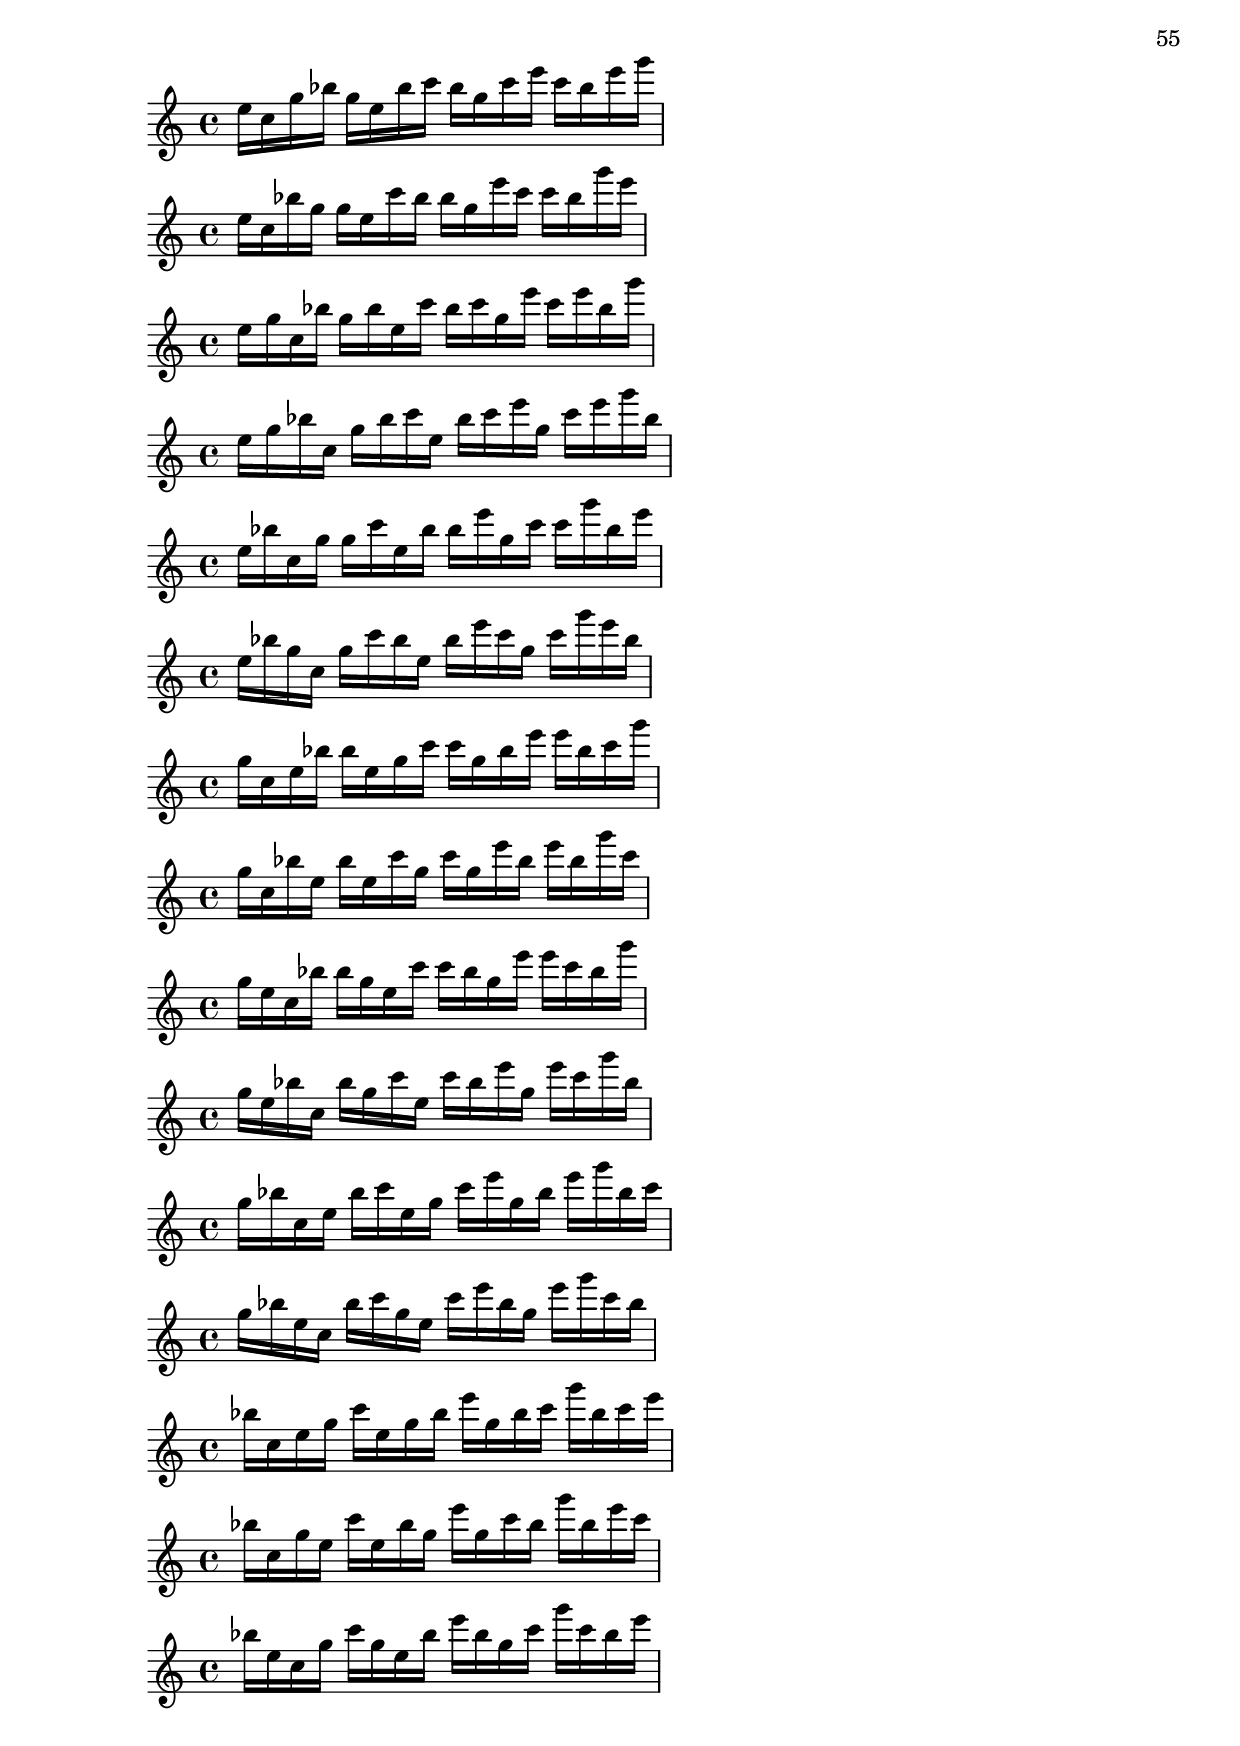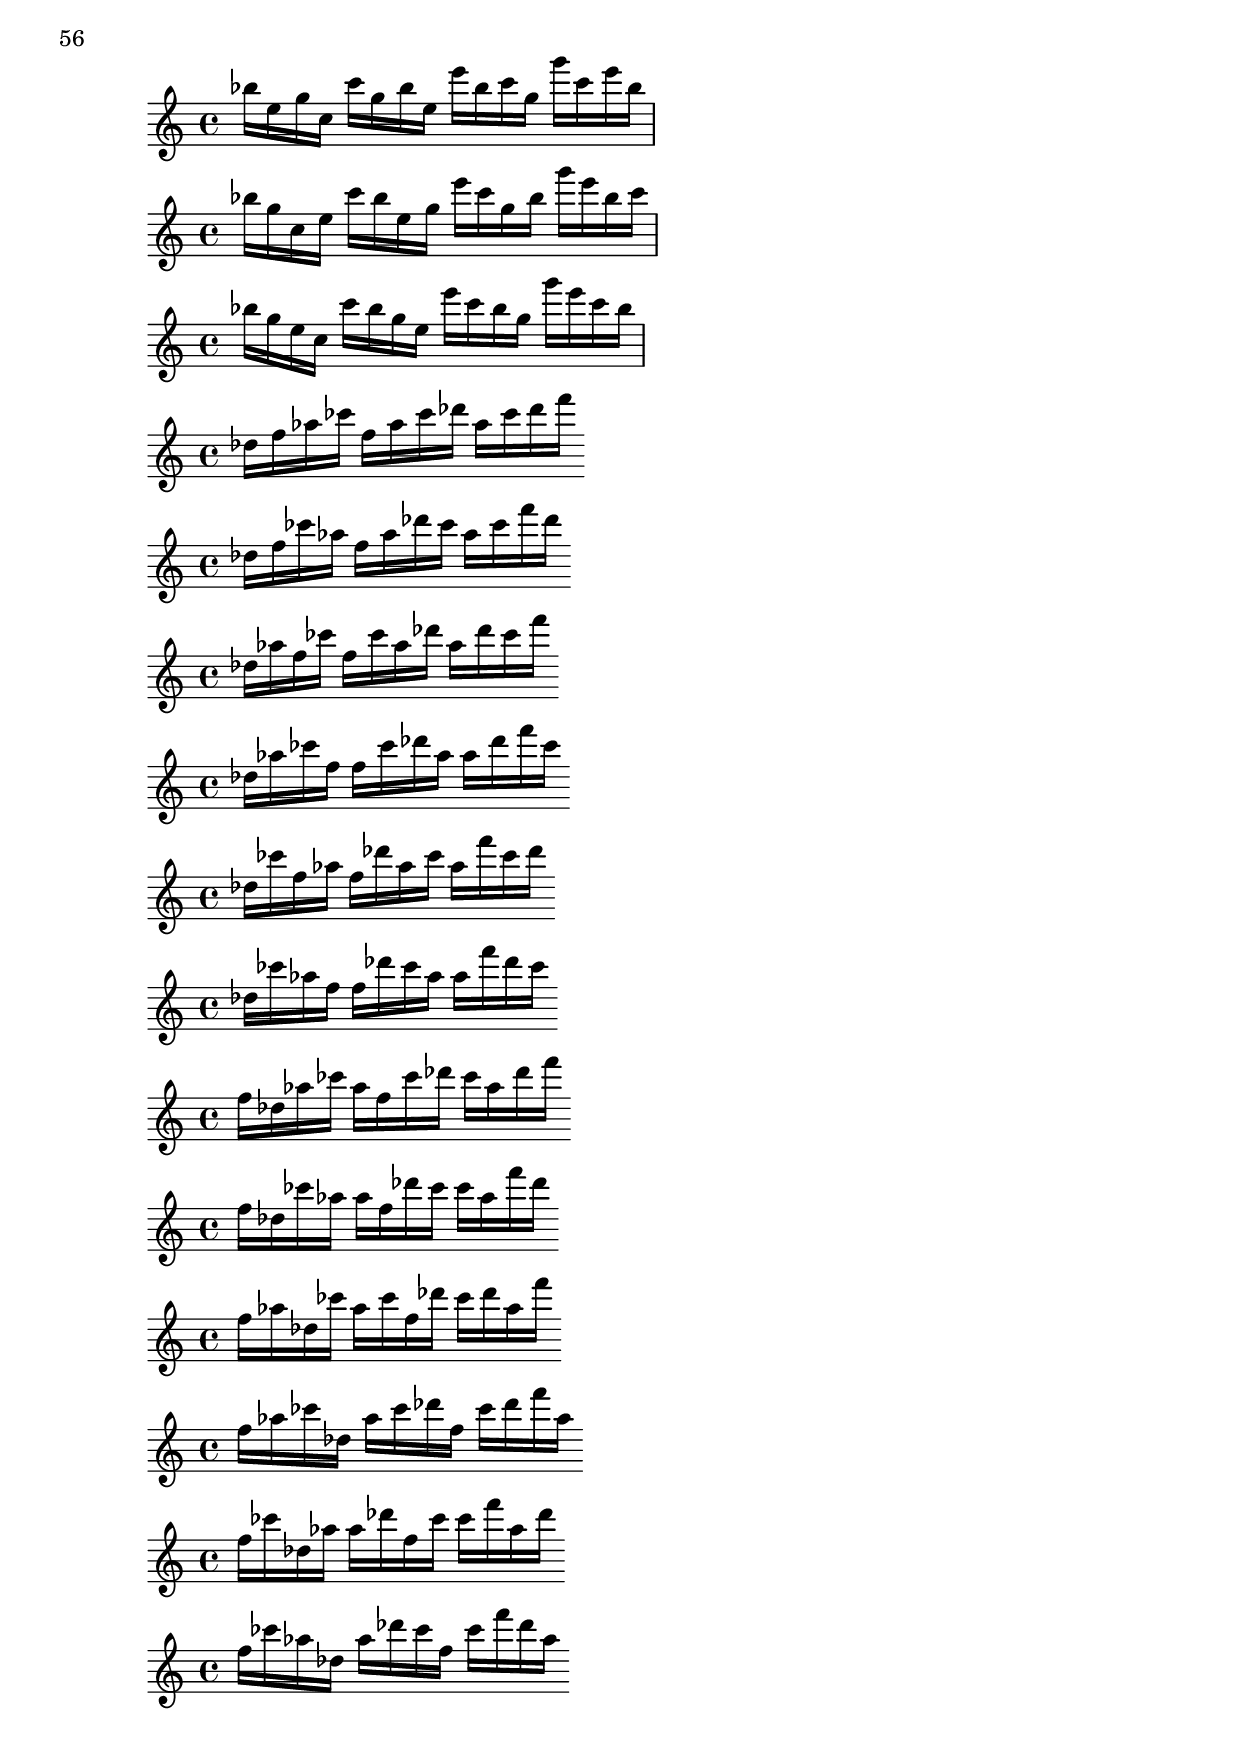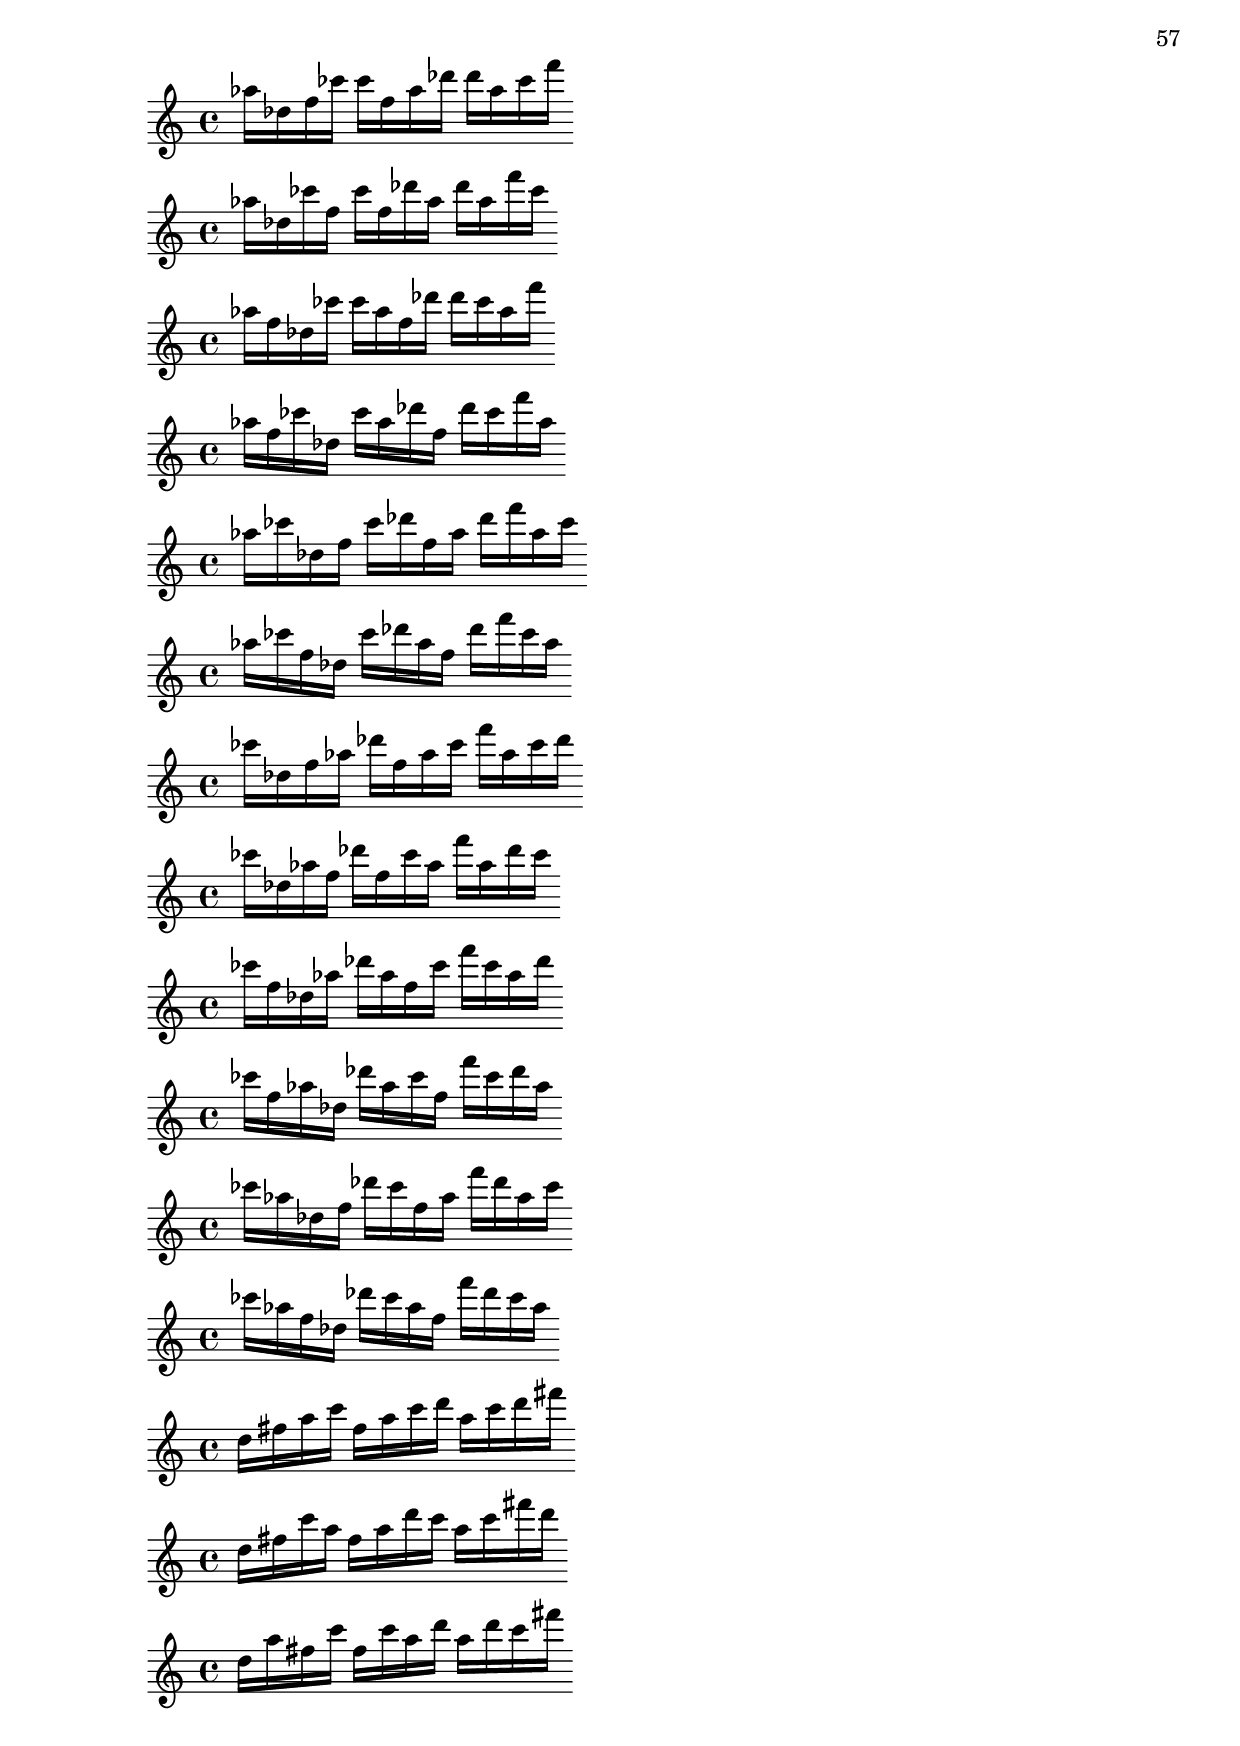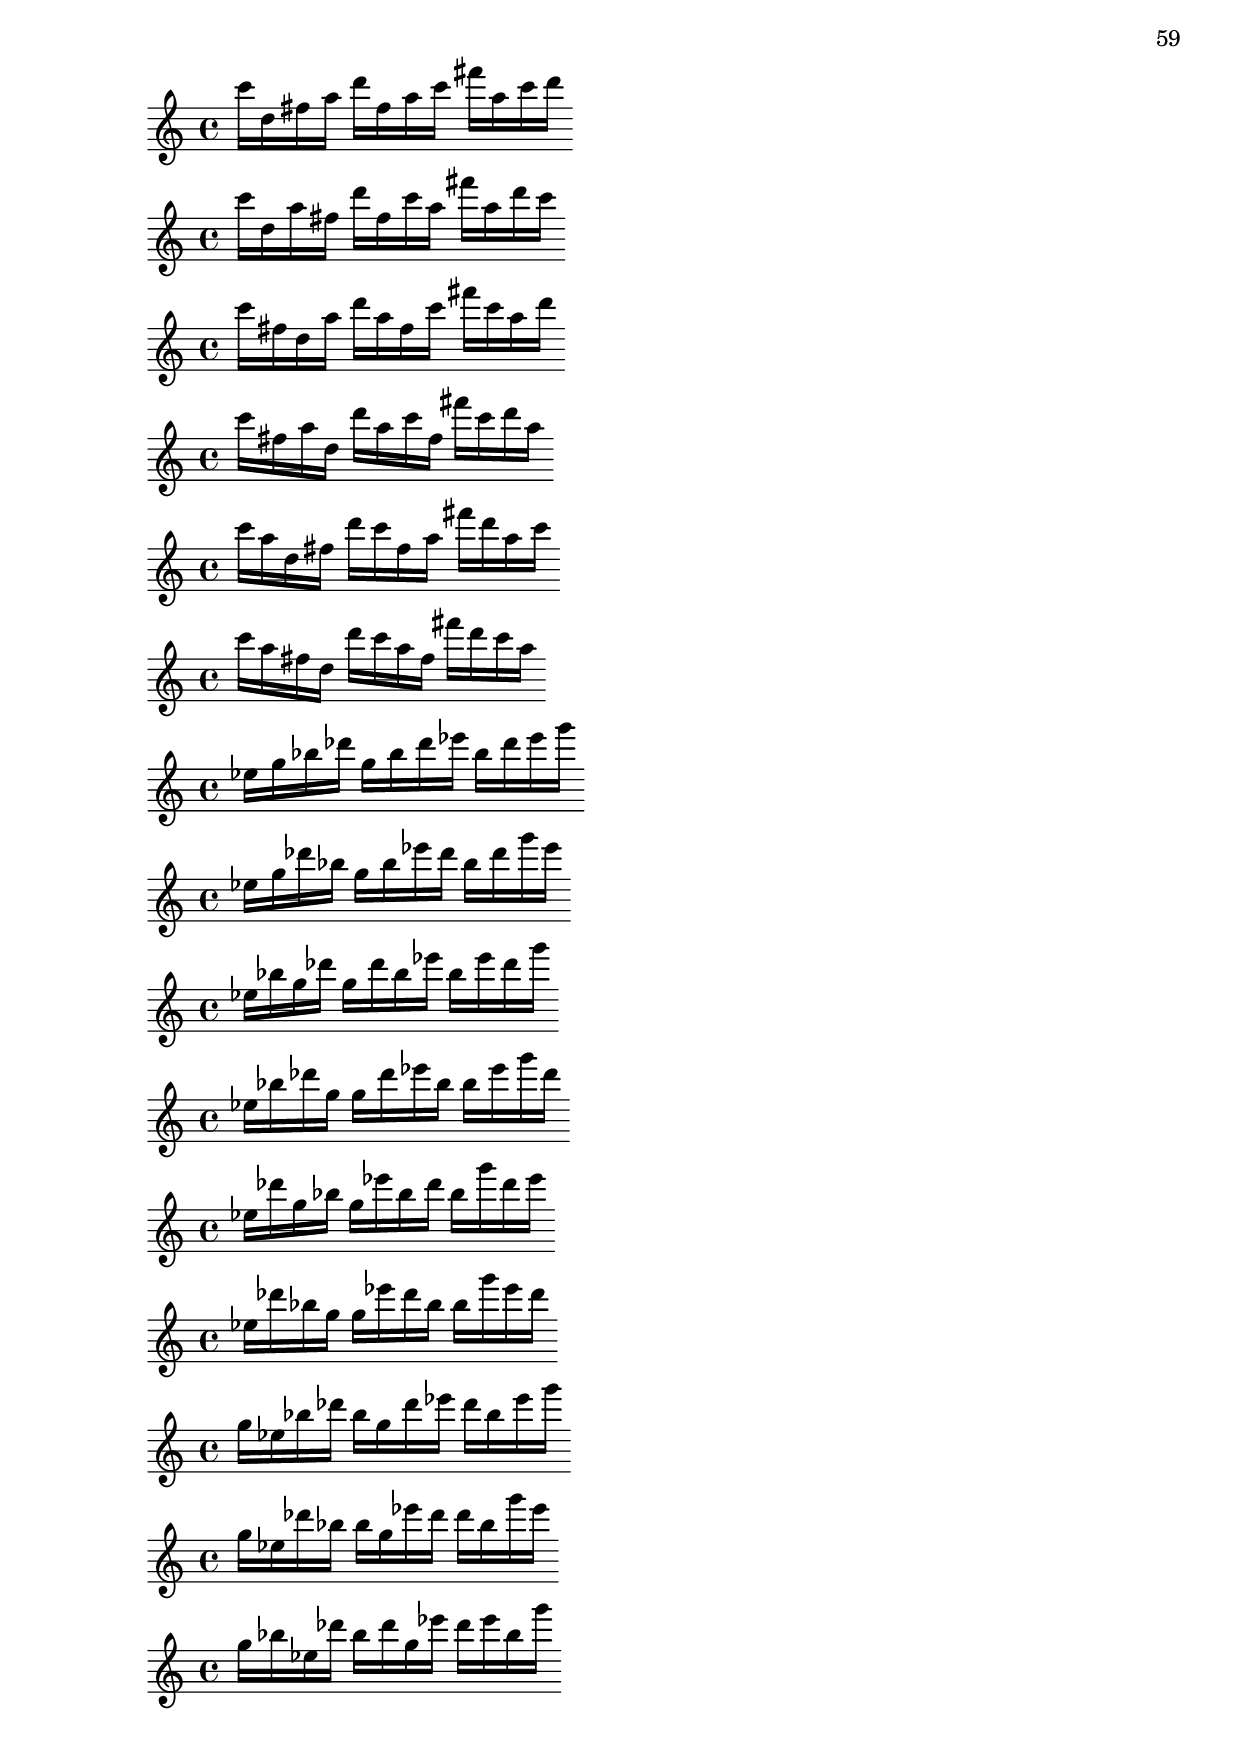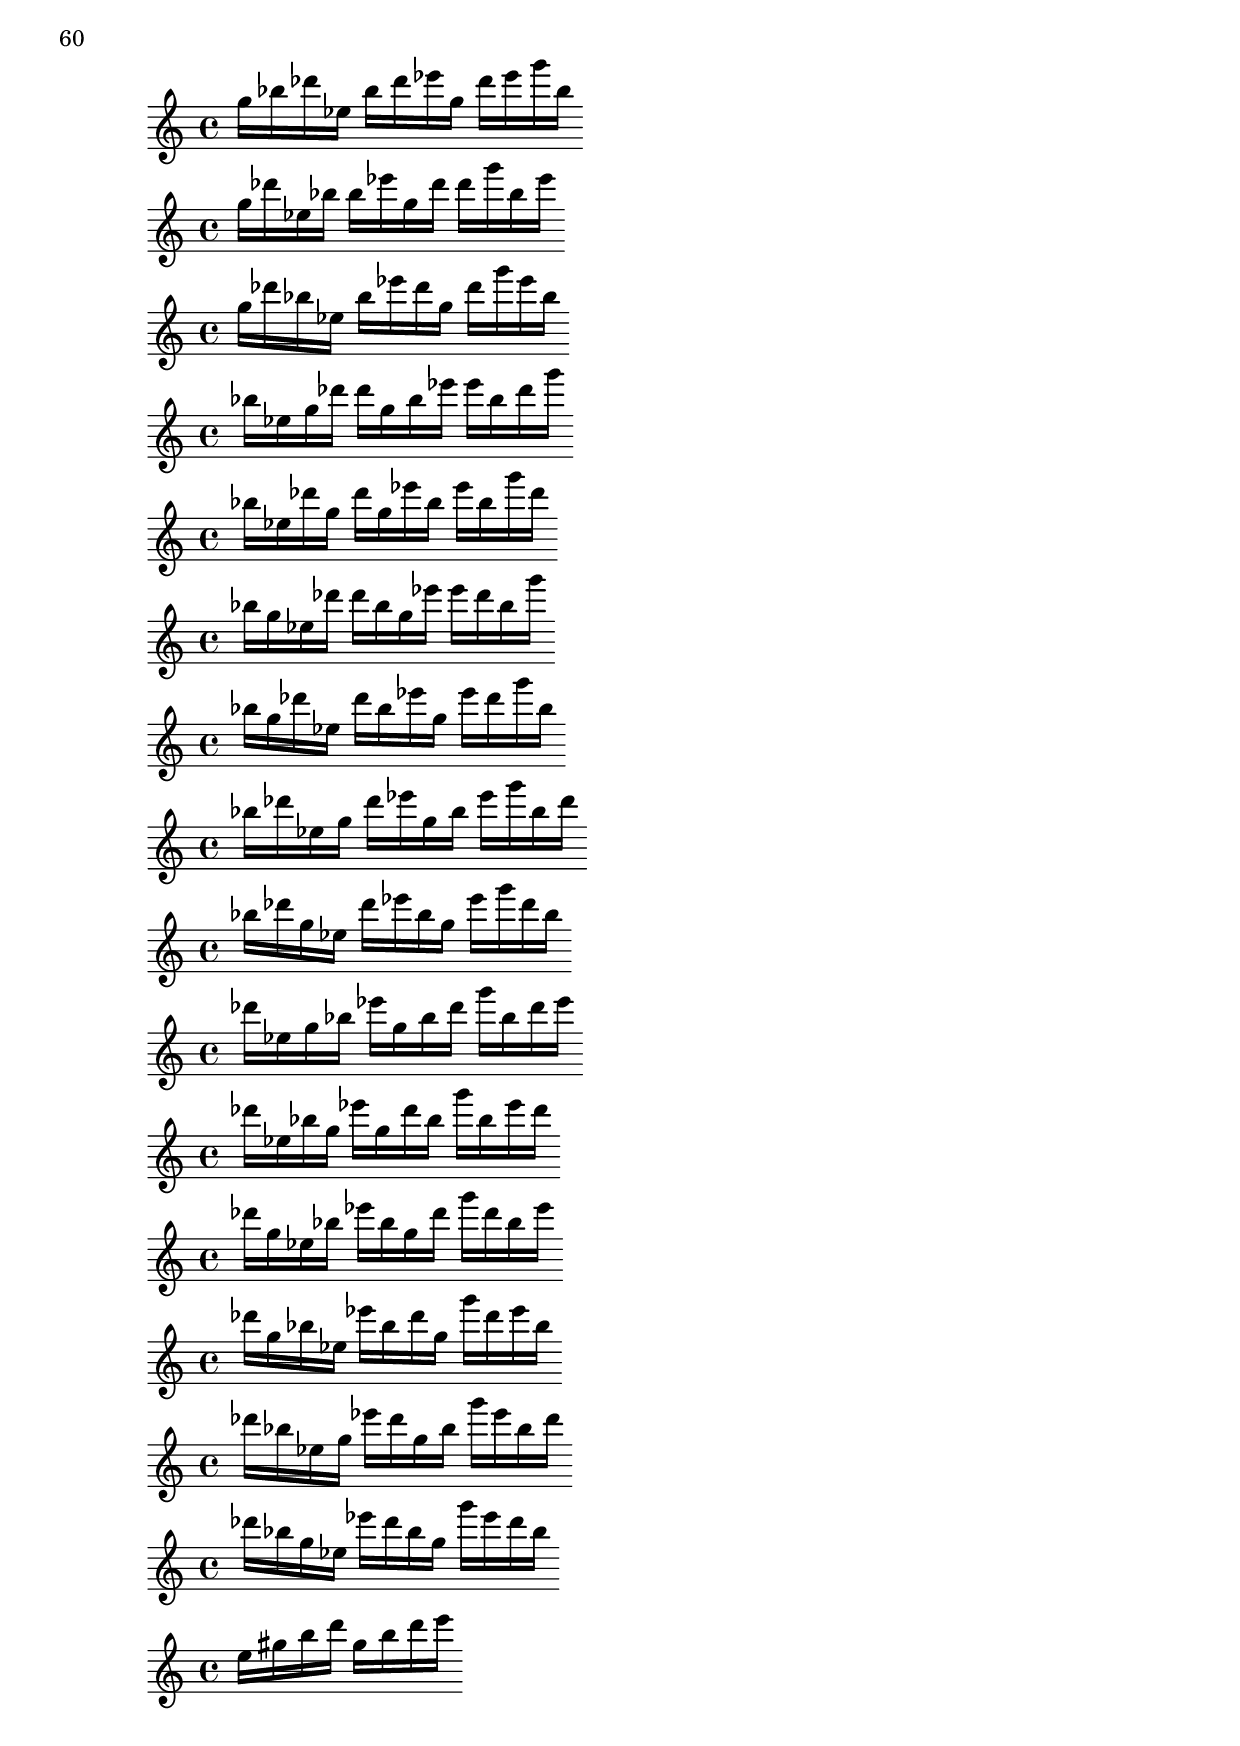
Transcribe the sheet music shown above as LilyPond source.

\header {
title = "Broken Chords exercises for Alto recorder"
composer = "Victor Eijkhout"
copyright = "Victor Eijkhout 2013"
}

\relative c' { f16 a16 c16 f16 a,16 c16 f16 a16 c,16 f16 a16 c16 f,16 a16 c16 f16  }
\relative c' { f16 a16 f'16 c16 a16 c16 a'16 f16 c16 f16 c'16 a16 f16 a16 f'16 c16  }
\relative c' { f16 c'16 a16 f'16 a,16 f'16 c16 a'16 c,16 a'16 f16 c'16 f,16 c'16 a16 f'16  }
\relative c' { f16 c'16 f16 a,16 a16 f'16 a16 c,16 c16 a'16 c16 f,16 f16 c'16 f16 a,16  }
\relative c' { f16 f'16 a,16 c16 a16 a'16 c,16 f16 c16 c'16 f,16 a16 f16 f'16 a,16 c16  }
\relative c' { f16 f'16 c16 a16 a16 a'16 f16 c16 c16 c'16 a16 f16 f16 f'16 c16 a16  }
\relative c'' { a16 f16 c'16 f16 c16 a16 f'16 a16 f16 c16 a'16 c16 a16 f16 c'16 f16  }
\relative c'' { a16 f16 f'16 c16 c16 a16 a'16 f16 f16 c16 c'16 a16 a16 f16 f'16 c16  }
\relative c'' { a16 c16 f,16 f'16 c16 f16 a,16 a'16 f16 a16 c,16 c'16 a16 c16 f,16 f'16  }
\relative c'' { a16 c16 f16 f,16 c'16 f16 a16 a,16 f'16 a16 c16 c,16 a'16 c16 f16 f,16  }
\relative c'' { a16 f'16 f,16 c'16 c16 a'16 a,16 f'16 f16 c'16 c,16 a'16 a16 f'16 f,16 c'16  }
\relative c'' { a16 f'16 c16 f,16 c'16 a'16 f16 a,16 f'16 c'16 a16 c,16 a'16 f'16 c16 f,16  }
\relative c'' { c16 f,16 a16 f'16 f16 a,16 c16 a'16 a16 c,16 f16 c'16 c16 f,16 a16 f'16  }
\relative c'' { c16 f,16 f'16 a,16 f'16 a,16 a'16 c,16 a'16 c,16 c'16 f,16 c'16 f,16 f'16 a,16  }
\relative c'' { c16 a16 f16 f'16 f16 c16 a16 a'16 a16 f16 c16 c'16 c16 a16 f16 f'16  }
\relative c'' { c16 a16 f'16 f,16 f'16 c16 a'16 a,16 a'16 f16 c'16 c,16 c'16 a16 f'16 f,16  }
\relative c'' { c16 f16 f,16 a16 f'16 a16 a,16 c16 a'16 c16 c,16 f16 c'16 f16 f,16 a16  }
\relative c'' { c16 f16 a,16 f16 f'16 a16 c,16 a16 a'16 c16 f,16 c16 c'16 f16 a,16 f16  }
\relative c'' { f16 f,16 a16 c16 a'16 a,16 c16 f16 c'16 c,16 f16 a16 f'16 f,16 a16 c16  }
\relative c'' { f16 f,16 c'16 a16 a'16 a,16 f'16 c16 c'16 c,16 a'16 f16 f'16 f,16 c'16 a16  }
\relative c'' { f16 a,16 f16 c'16 a'16 c,16 a16 f'16 c'16 f,16 c16 a'16 f'16 a,16 f16 c'16  }
\relative c'' { f16 a,16 c16 f,16 a'16 c,16 f16 a,16 c'16 f,16 a16 c,16 f'16 a,16 c16 f,16  }
\relative c'' { f16 c16 f,16 a16 a'16 f16 a,16 c16 c'16 a16 c,16 f16 f'16 c16 f,16 a16  }
\relative c'' { f16 c16 a16 f16 a'16 f16 c16 a16 c'16 a16 f16 c16 f'16 c16 a16 f16  }
\relative c' { fis16 ais16 cis16 fis16 ais,16 cis16 fis16 ais16 cis,16 fis16 ais16 cis16 fis,16 ais16 cis16 fis16  }
\relative c' { fis16 ais16 fis'16 cis16 ais16 cis16 ais'16 fis16 cis16 fis16 cis'16 ais16 fis16 ais16 fis'16 cis16  }
\relative c' { fis16 cis'16 ais16 fis'16 ais,16 fis'16 cis16 ais'16 cis,16 ais'16 fis16 cis'16 fis,16 cis'16 ais16 fis'16  }
\relative c' { fis16 cis'16 fis16 ais,16 ais16 fis'16 ais16 cis,16 cis16 ais'16 cis16 fis,16 fis16 cis'16 fis16 ais,16  }
\relative c' { fis16 fis'16 ais,16 cis16 ais16 ais'16 cis,16 fis16 cis16 cis'16 fis,16 ais16 fis16 fis'16 ais,16 cis16  }
\relative c' { fis16 fis'16 cis16 ais16 ais16 ais'16 fis16 cis16 cis16 cis'16 ais16 fis16 fis16 fis'16 cis16 ais16  }
\relative c'' { ais16 fis16 cis'16 fis16 cis16 ais16 fis'16 ais16 fis16 cis16 ais'16 cis16 ais16 fis16 cis'16 fis16  }
\relative c'' { ais16 fis16 fis'16 cis16 cis16 ais16 ais'16 fis16 fis16 cis16 cis'16 ais16 ais16 fis16 fis'16 cis16  }
\relative c'' { ais16 cis16 fis,16 fis'16 cis16 fis16 ais,16 ais'16 fis16 ais16 cis,16 cis'16 ais16 cis16 fis,16 fis'16  }
\relative c'' { ais16 cis16 fis16 fis,16 cis'16 fis16 ais16 ais,16 fis'16 ais16 cis16 cis,16 ais'16 cis16 fis16 fis,16  }
\relative c'' { ais16 fis'16 fis,16 cis'16 cis16 ais'16 ais,16 fis'16 fis16 cis'16 cis,16 ais'16 ais16 fis'16 fis,16 cis'16  }
\relative c'' { ais16 fis'16 cis16 fis,16 cis'16 ais'16 fis16 ais,16 fis'16 cis'16 ais16 cis,16 ais'16 fis'16 cis16 fis,16  }
\relative c'' { cis16 fis,16 ais16 fis'16 fis16 ais,16 cis16 ais'16 ais16 cis,16 fis16 cis'16 cis16 fis,16 ais16 fis'16  }
\relative c'' { cis16 fis,16 fis'16 ais,16 fis'16 ais,16 ais'16 cis,16 ais'16 cis,16 cis'16 fis,16 cis'16 fis,16 fis'16 ais,16  }
\relative c'' { cis16 ais16 fis16 fis'16 fis16 cis16 ais16 ais'16 ais16 fis16 cis16 cis'16 cis16 ais16 fis16 fis'16  }
\relative c'' { cis16 ais16 fis'16 fis,16 fis'16 cis16 ais'16 ais,16 ais'16 fis16 cis'16 cis,16 cis'16 ais16 fis'16 fis,16  }
\relative c'' { cis16 fis16 fis,16 ais16 fis'16 ais16 ais,16 cis16 ais'16 cis16 cis,16 fis16 cis'16 fis16 fis,16 ais16  }
\relative c'' { cis16 fis16 ais,16 fis16 fis'16 ais16 cis,16 ais16 ais'16 cis16 fis,16 cis16 cis'16 fis16 ais,16 fis16  }
\relative c'' { fis16 fis,16 ais16 cis16 ais'16 ais,16 cis16 fis16 cis'16 cis,16 fis16 ais16 fis'16 fis,16 ais16 cis16  }
\relative c'' { fis16 fis,16 cis'16 ais16 ais'16 ais,16 fis'16 cis16 cis'16 cis,16 ais'16 fis16 fis'16 fis,16 cis'16 ais16  }
\relative c'' { fis16 ais,16 fis16 cis'16 ais'16 cis,16 ais16 fis'16 cis'16 fis,16 cis16 ais'16 fis'16 ais,16 fis16 cis'16  }
\relative c'' { fis16 ais,16 cis16 fis,16 ais'16 cis,16 fis16 ais,16 cis'16 fis,16 ais16 cis,16 fis'16 ais,16 cis16 fis,16  }
\relative c'' { fis16 cis16 fis,16 ais16 ais'16 fis16 ais,16 cis16 cis'16 ais16 cis,16 fis16 fis'16 cis16 fis,16 ais16  }
\relative c'' { fis16 cis16 ais16 fis16 ais'16 fis16 cis16 ais16 cis'16 ais16 fis16 cis16 fis'16 cis16 ais16 fis16  }
\relative c'' { g16 b16 d16 g16 b,16 d16 g16 b16 d,16 g16 b16 d16 g,16 b16 d16 g16  }
\relative c'' { g16 b16 g'16 d16 b16 d16 b'16 g16 d16 g16 d'16 b16 g16 b16 g'16 d16  }
\relative c'' { g16 d'16 b16 g'16 b,16 g'16 d16 b'16 d,16 b'16 g16 d'16 g,16 d'16 b16 g'16  }
\relative c'' { g16 d'16 g16 b,16 b16 g'16 b16 d,16 d16 b'16 d16 g,16 g16 d'16 g16 b,16  }
\relative c'' { g16 g'16 b,16 d16 b16 b'16 d,16 g16 d16 d'16 g,16 b16 g16 g'16 b,16 d16  }
\relative c'' { g16 g'16 d16 b16 b16 b'16 g16 d16 d16 d'16 b16 g16 g16 g'16 d16 b16  }
\relative c'' { b16 g16 d'16 g16 d16 b16 g'16 b16 g16 d16 b'16 d16 b16 g16 d'16 g16  }
\relative c'' { b16 g16 g'16 d16 d16 b16 b'16 g16 g16 d16 d'16 b16 b16 g16 g'16 d16  }
\relative c'' { b16 d16 g,16 g'16 d16 g16 b,16 b'16 g16 b16 d,16 d'16 b16 d16 g,16 g'16  }
\relative c'' { b16 d16 g16 g,16 d'16 g16 b16 b,16 g'16 b16 d16 d,16 b'16 d16 g16 g,16  }
\relative c'' { b16 g'16 g,16 d'16 d16 b'16 b,16 g'16 g16 d'16 d,16 b'16 b16 g'16 g,16 d'16  }
\relative c'' { b16 g'16 d16 g,16 d'16 b'16 g16 b,16 g'16 d'16 b16 d,16 b'16 g'16 d16 g,16  }
\relative c'' { d16 g,16 b16 g'16 g16 b,16 d16 b'16 b16 d,16 g16 d'16 d16 g,16 b16 g'16  }
\relative c'' { d16 g,16 g'16 b,16 g'16 b,16 b'16 d,16 b'16 d,16 d'16 g,16 d'16 g,16 g'16 b,16  }
\relative c'' { d16 b16 g16 g'16 g16 d16 b16 b'16 b16 g16 d16 d'16 d16 b16 g16 g'16  }
\relative c'' { d16 b16 g'16 g,16 g'16 d16 b'16 b,16 b'16 g16 d'16 d,16 d'16 b16 g'16 g,16  }
\relative c'' { d16 g16 g,16 b16 g'16 b16 b,16 d16 b'16 d16 d,16 g16 d'16 g16 g,16 b16  }
\relative c'' { d16 g16 b,16 g16 g'16 b16 d,16 b16 b'16 d16 g,16 d16 d'16 g16 b,16 g16  }
\relative c''' { g16 g,16 b16 d16 b'16 b,16 d16 g16 d'16 d,16 g16 b16 g'16 g,16 b16 d16  }
\relative c''' { g16 g,16 d'16 b16 b'16 b,16 g'16 d16 d'16 d,16 b'16 g16 g'16 g,16 d'16 b16  }
\relative c''' { g16 b,16 g16 d'16 b'16 d,16 b16 g'16 d'16 g,16 d16 b'16 g'16 b,16 g16 d'16  }
\relative c''' { g16 b,16 d16 g,16 b'16 d,16 g16 b,16 d'16 g,16 b16 d,16 g'16 b,16 d16 g,16  }
\relative c''' { g16 d16 g,16 b16 b'16 g16 b,16 d16 d'16 b16 d,16 g16 g'16 d16 g,16 b16  }
\relative c''' { g16 d16 b16 g16 b'16 g16 d16 b16 d'16 b16 g16 d16 g'16 d16 b16 g16  }
\relative c'' { aes16 c16 ees16 aes16 c,16 ees16 aes16 c16 ees,16 aes16 c16 ees16  }
\relative c'' { aes16 c16 aes'16 ees16 c16 ees16 c'16 aes16 ees16 aes16 ees'16 c16  }
\relative c'' { aes16 ees'16 c16 aes'16 c,16 aes'16 ees16 c'16 ees,16 c'16 aes16 ees'16  }
\relative c'' { aes16 ees'16 aes16 c,16 c16 aes'16 c16 ees,16 ees16 c'16 ees16 aes,16  }
\relative c'' { aes16 aes'16 c,16 ees16 c16 c'16 ees,16 aes16 ees16 ees'16 aes,16 c16  }
\relative c'' { aes16 aes'16 ees16 c16 c16 c'16 aes16 ees16 ees16 ees'16 c16 aes16  }
\relative c'' { c16 aes16 ees'16 aes16 ees16 c16 aes'16 c16 aes16 ees16 c'16 ees16  }
\relative c'' { c16 aes16 aes'16 ees16 ees16 c16 c'16 aes16 aes16 ees16 ees'16 c16  }
\relative c'' { c16 ees16 aes,16 aes'16 ees16 aes16 c,16 c'16 aes16 c16 ees,16 ees'16  }
\relative c'' { c16 ees16 aes16 aes,16 ees'16 aes16 c16 c,16 aes'16 c16 ees16 ees,16  }
\relative c'' { c16 aes'16 aes,16 ees'16 ees16 c'16 c,16 aes'16 aes16 ees'16 ees,16 c'16  }
\relative c'' { c16 aes'16 ees16 aes,16 ees'16 c'16 aes16 c,16 aes'16 ees'16 c16 ees,16  }
\relative c'' { ees16 aes,16 c16 aes'16 aes16 c,16 ees16 c'16 c16 ees,16 aes16 ees'16  }
\relative c'' { ees16 aes,16 aes'16 c,16 aes'16 c,16 c'16 ees,16 c'16 ees,16 ees'16 aes,16  }
\relative c'' { ees16 c16 aes16 aes'16 aes16 ees16 c16 c'16 c16 aes16 ees16 ees'16  }
\relative c'' { ees16 c16 aes'16 aes,16 aes'16 ees16 c'16 c,16 c'16 aes16 ees'16 ees,16  }
\relative c'' { ees16 aes16 aes,16 c16 aes'16 c16 c,16 ees16 c'16 ees16 ees,16 aes16  }
\relative c'' { ees16 aes16 c,16 aes16 aes'16 c16 ees,16 c16 c'16 ees16 aes,16 ees16  }
\relative c''' { aes16 aes,16 c16 ees16 c'16 c,16 ees16 aes16 ees'16 ees,16 aes16 c16  }
\relative c''' { aes16 aes,16 ees'16 c16 c'16 c,16 aes'16 ees16 ees'16 ees,16 c'16 aes16  }
\relative c''' { aes16 c,16 aes16 ees'16 c'16 ees,16 c16 aes'16 ees'16 aes,16 ees16 c'16  }
\relative c''' { aes16 c,16 ees16 aes,16 c'16 ees,16 aes16 c,16 ees'16 aes,16 c16 ees,16  }
\relative c''' { aes16 ees16 aes,16 c16 c'16 aes16 c,16 ees16 ees'16 c16 ees,16 aes16  }
\relative c''' { aes16 ees16 c16 aes16 c'16 aes16 ees16 c16 ees'16 c16 aes16 ees16  }
\relative c'' { a16 cis16 e16 a16 cis,16 e16 a16 cis16 e,16 a16 cis16 e16  }
\relative c'' { a16 cis16 a'16 e16 cis16 e16 cis'16 a16 e16 a16 e'16 cis16  }
\relative c'' { a16 e'16 cis16 a'16 cis,16 a'16 e16 cis'16 e,16 cis'16 a16 e'16  }
\relative c'' { a16 e'16 a16 cis,16 cis16 a'16 cis16 e,16 e16 cis'16 e16 a,16  }
\relative c'' { a16 a'16 cis,16 e16 cis16 cis'16 e,16 a16 e16 e'16 a,16 cis16  }
\relative c'' { a16 a'16 e16 cis16 cis16 cis'16 a16 e16 e16 e'16 cis16 a16  }
\relative c'' { cis16 a16 e'16 a16 e16 cis16 a'16 cis16 a16 e16 cis'16 e16  }
\relative c'' { cis16 a16 a'16 e16 e16 cis16 cis'16 a16 a16 e16 e'16 cis16  }
\relative c'' { cis16 e16 a,16 a'16 e16 a16 cis,16 cis'16 a16 cis16 e,16 e'16  }
\relative c'' { cis16 e16 a16 a,16 e'16 a16 cis16 cis,16 a'16 cis16 e16 e,16  }
\relative c'' { cis16 a'16 a,16 e'16 e16 cis'16 cis,16 a'16 a16 e'16 e,16 cis'16  }
\relative c'' { cis16 a'16 e16 a,16 e'16 cis'16 a16 cis,16 a'16 e'16 cis16 e,16  }
\relative c'' { e16 a,16 cis16 a'16 a16 cis,16 e16 cis'16 cis16 e,16 a16 e'16  }
\relative c'' { e16 a,16 a'16 cis,16 a'16 cis,16 cis'16 e,16 cis'16 e,16 e'16 a,16  }
\relative c'' { e16 cis16 a16 a'16 a16 e16 cis16 cis'16 cis16 a16 e16 e'16  }
\relative c'' { e16 cis16 a'16 a,16 a'16 e16 cis'16 cis,16 cis'16 a16 e'16 e,16  }
\relative c'' { e16 a16 a,16 cis16 a'16 cis16 cis,16 e16 cis'16 e16 e,16 a16  }
\relative c'' { e16 a16 cis,16 a16 a'16 cis16 e,16 cis16 cis'16 e16 a,16 e16  }
\relative c''' { a16 a,16 cis16 e16 cis'16 cis,16 e16 a16 e'16 e,16 a16 cis16  }
\relative c''' { a16 a,16 e'16 cis16 cis'16 cis,16 a'16 e16 e'16 e,16 cis'16 a16  }
\relative c''' { a16 cis,16 a16 e'16 cis'16 e,16 cis16 a'16 e'16 a,16 e16 cis'16  }
\relative c''' { a16 cis,16 e16 a,16 cis'16 e,16 a16 cis,16 e'16 a,16 cis16 e,16  }
\relative c''' { a16 e16 a,16 cis16 cis'16 a16 cis,16 e16 e'16 cis16 e,16 a16  }
\relative c''' { a16 e16 cis16 a16 cis'16 a16 e16 cis16 e'16 cis16 a16 e16  }
\relative c'' { bes16 d16 f16 bes16 d,16 f16 bes16 d16 f,16 bes16 d16 f16  }
\relative c'' { bes16 d16 bes'16 f16 d16 f16 d'16 bes16 f16 bes16 f'16 d16  }
\relative c'' { bes16 f'16 d16 bes'16 d,16 bes'16 f16 d'16 f,16 d'16 bes16 f'16  }
\relative c'' { bes16 f'16 bes16 d,16 d16 bes'16 d16 f,16 f16 d'16 f16 bes,16  }
\relative c'' { bes16 bes'16 d,16 f16 d16 d'16 f,16 bes16 f16 f'16 bes,16 d16  }
\relative c'' { bes16 bes'16 f16 d16 d16 d'16 bes16 f16 f16 f'16 d16 bes16  }
\relative c'' { d16 bes16 f'16 bes16 f16 d16 bes'16 d16 bes16 f16 d'16 f16  }
\relative c'' { d16 bes16 bes'16 f16 f16 d16 d'16 bes16 bes16 f16 f'16 d16  }
\relative c'' { d16 f16 bes,16 bes'16 f16 bes16 d,16 d'16 bes16 d16 f,16 f'16  }
\relative c'' { d16 f16 bes16 bes,16 f'16 bes16 d16 d,16 bes'16 d16 f16 f,16  }
\relative c'' { d16 bes'16 bes,16 f'16 f16 d'16 d,16 bes'16 bes16 f'16 f,16 d'16  }
\relative c'' { d16 bes'16 f16 bes,16 f'16 d'16 bes16 d,16 bes'16 f'16 d16 f,16  }
\relative c'' { f16 bes,16 d16 bes'16 bes16 d,16 f16 d'16 d16 f,16 bes16 f'16  }
\relative c'' { f16 bes,16 bes'16 d,16 bes'16 d,16 d'16 f,16 d'16 f,16 f'16 bes,16  }
\relative c'' { f16 d16 bes16 bes'16 bes16 f16 d16 d'16 d16 bes16 f16 f'16  }
\relative c'' { f16 d16 bes'16 bes,16 bes'16 f16 d'16 d,16 d'16 bes16 f'16 f,16  }
\relative c'' { f16 bes16 bes,16 d16 bes'16 d16 d,16 f16 d'16 f16 f,16 bes16  }
\relative c'' { f16 bes16 d,16 bes16 bes'16 d16 f,16 d16 d'16 f16 bes,16 f16  }
\relative c''' { bes16 bes,16 d16 f16 d'16 d,16 f16 bes16 f'16 f,16 bes16 d16  }
\relative c''' { bes16 bes,16 f'16 d16 d'16 d,16 bes'16 f16 f'16 f,16 d'16 bes16  }
\relative c''' { bes16 d,16 bes16 f'16 d'16 f,16 d16 bes'16 f'16 bes,16 f16 d'16  }
\relative c''' { bes16 d,16 f16 bes,16 d'16 f,16 bes16 d,16 f'16 bes,16 d16 f,16  }
\relative c''' { bes16 f16 bes,16 d16 d'16 bes16 d,16 f16 f'16 d16 f,16 bes16  }
\relative c''' { bes16 f16 d16 bes16 d'16 bes16 f16 d16 f'16 d16 bes16 f16  }
\relative c'' { b16 dis16 fis16 b16 dis,16 fis16 b16 dis16 fis,16 b16 dis16 fis16  }
\relative c'' { b16 dis16 b'16 fis16 dis16 fis16 dis'16 b16 fis16 b16 fis'16 dis16  }
\relative c'' { b16 fis'16 dis16 b'16 dis,16 b'16 fis16 dis'16 fis,16 dis'16 b16 fis'16  }
\relative c'' { b16 fis'16 b16 dis,16 dis16 b'16 dis16 fis,16 fis16 dis'16 fis16 b,16  }
\relative c'' { b16 b'16 dis,16 fis16 dis16 dis'16 fis,16 b16 fis16 fis'16 b,16 dis16  }
\relative c'' { b16 b'16 fis16 dis16 dis16 dis'16 b16 fis16 fis16 fis'16 dis16 b16  }
\relative c'' { dis16 b16 fis'16 b16 fis16 dis16 b'16 dis16 b16 fis16 dis'16 fis16  }
\relative c'' { dis16 b16 b'16 fis16 fis16 dis16 dis'16 b16 b16 fis16 fis'16 dis16  }
\relative c'' { dis16 fis16 b,16 b'16 fis16 b16 dis,16 dis'16 b16 dis16 fis,16 fis'16  }
\relative c'' { dis16 fis16 b16 b,16 fis'16 b16 dis16 dis,16 b'16 dis16 fis16 fis,16  }
\relative c'' { dis16 b'16 b,16 fis'16 fis16 dis'16 dis,16 b'16 b16 fis'16 fis,16 dis'16  }
\relative c'' { dis16 b'16 fis16 b,16 fis'16 dis'16 b16 dis,16 b'16 fis'16 dis16 fis,16  }
\relative c'' { fis16 b,16 dis16 b'16 b16 dis,16 fis16 dis'16 dis16 fis,16 b16 fis'16  }
\relative c'' { fis16 b,16 b'16 dis,16 b'16 dis,16 dis'16 fis,16 dis'16 fis,16 fis'16 b,16  }
\relative c'' { fis16 dis16 b16 b'16 b16 fis16 dis16 dis'16 dis16 b16 fis16 fis'16  }
\relative c'' { fis16 dis16 b'16 b,16 b'16 fis16 dis'16 dis,16 dis'16 b16 fis'16 fis,16  }
\relative c'' { fis16 b16 b,16 dis16 b'16 dis16 dis,16 fis16 dis'16 fis16 fis,16 b16  }
\relative c'' { fis16 b16 dis,16 b16 b'16 dis16 fis,16 dis16 dis'16 fis16 b,16 fis16  }
\relative c''' { b16 b,16 dis16 fis16 dis'16 dis,16 fis16 b16 fis'16 fis,16 b16 dis16  }
\relative c''' { b16 b,16 fis'16 dis16 dis'16 dis,16 b'16 fis16 fis'16 fis,16 dis'16 b16  }
\relative c''' { b16 dis,16 b16 fis'16 dis'16 fis,16 dis16 b'16 fis'16 b,16 fis16 dis'16  }
\relative c''' { b16 dis,16 fis16 b,16 dis'16 fis,16 b16 dis,16 fis'16 b,16 dis16 fis,16  }
\relative c''' { b16 fis16 b,16 dis16 dis'16 b16 dis,16 fis16 fis'16 dis16 fis,16 b16  }
\relative c''' { b16 fis16 dis16 b16 dis'16 b16 fis16 dis16 fis'16 dis16 b16 fis16  }
\relative c'' { c16 e16 g16 c16 e,16 g16 c16 e16 g,16 c16 e16 g16  }
\relative c'' { c16 e16 c'16 g16 e16 g16 e'16 c16 g16 c16 g'16 e16  }
\relative c'' { c16 g'16 e16 c'16 e,16 c'16 g16 e'16 g,16 e'16 c16 g'16  }
\relative c'' { c16 g'16 c16 e,16 e16 c'16 e16 g,16 g16 e'16 g16 c,16  }
\relative c'' { c16 c'16 e,16 g16 e16 e'16 g,16 c16 g16 g'16 c,16 e16  }
\relative c'' { c16 c'16 g16 e16 e16 e'16 c16 g16 g16 g'16 e16 c16  }
\relative c'' { e16 c16 g'16 c16 g16 e16 c'16 e16 c16 g16 e'16 g16  }
\relative c'' { e16 c16 c'16 g16 g16 e16 e'16 c16 c16 g16 g'16 e16  }
\relative c'' { e16 g16 c,16 c'16 g16 c16 e,16 e'16 c16 e16 g,16 g'16  }
\relative c'' { e16 g16 c16 c,16 g'16 c16 e16 e,16 c'16 e16 g16 g,16  }
\relative c'' { e16 c'16 c,16 g'16 g16 e'16 e,16 c'16 c16 g'16 g,16 e'16  }
\relative c'' { e16 c'16 g16 c,16 g'16 e'16 c16 e,16 c'16 g'16 e16 g,16  }
\relative c''' { g16 c,16 e16 c'16 c16 e,16 g16 e'16 e16 g,16 c16 g'16  }
\relative c''' { g16 c,16 c'16 e,16 c'16 e,16 e'16 g,16 e'16 g,16 g'16 c,16  }
\relative c''' { g16 e16 c16 c'16 c16 g16 e16 e'16 e16 c16 g16 g'16  }
\relative c''' { g16 e16 c'16 c,16 c'16 g16 e'16 e,16 e'16 c16 g'16 g,16  }
\relative c''' { g16 c16 c,16 e16 c'16 e16 e,16 g16 e'16 g16 g,16 c16  }
\relative c''' { g16 c16 e,16 c16 c'16 e16 g,16 e16 e'16 g16 c,16 g16  }
\relative c''' { c16 c,16 e16 g16 e'16 e,16 g16 c16 g'16 g,16 c16 e16  }
\relative c''' { c16 c,16 g'16 e16 e'16 e,16 c'16 g16 g'16 g,16 e'16 c16  }
\relative c''' { c16 e,16 c16 g'16 e'16 g,16 e16 c'16 g'16 c,16 g16 e'16  }
\relative c''' { c16 e,16 g16 c,16 e'16 g,16 c16 e,16 g'16 c,16 e16 g,16  }
\relative c''' { c16 g16 c,16 e16 e'16 c16 e,16 g16 g'16 e16 g,16 c16  }
\relative c''' { c16 g16 e16 c16 e'16 c16 g16 e16 g'16 e16 c16 g16  }
\relative c'' { des16 f16 aes16 des16 f,16 aes16 des16 f16  }
\relative c'' { des16 f16 des'16 aes16 f16 aes16 f'16 des16  }
\relative c'' { des16 aes'16 f16 des'16 f,16 des'16 aes16 f'16  }
\relative c'' { des16 aes'16 des16 f,16 f16 des'16 f16 aes,16  }
\relative c'' { des16 des'16 f,16 aes16 f16 f'16 aes,16 des16  }
\relative c'' { des16 des'16 aes16 f16 f16 f'16 des16 aes16  }
\relative c'' { f16 des16 aes'16 des16 aes16 f16 des'16 f16  }
\relative c'' { f16 des16 des'16 aes16 aes16 f16 f'16 des16  }
\relative c'' { f16 aes16 des,16 des'16 aes16 des16 f,16 f'16  }
\relative c'' { f16 aes16 des16 des,16 aes'16 des16 f16 f,16  }
\relative c'' { f16 des'16 des,16 aes'16 aes16 f'16 f,16 des'16  }
\relative c'' { f16 des'16 aes16 des,16 aes'16 f'16 des16 f,16  }
\relative c''' { aes16 des,16 f16 des'16 des16 f,16 aes16 f'16  }
\relative c''' { aes16 des,16 des'16 f,16 des'16 f,16 f'16 aes,16  }
\relative c''' { aes16 f16 des16 des'16 des16 aes16 f16 f'16  }
\relative c''' { aes16 f16 des'16 des,16 des'16 aes16 f'16 f,16  }
\relative c''' { aes16 des16 des,16 f16 des'16 f16 f,16 aes16  }
\relative c''' { aes16 des16 f,16 des16 des'16 f16 aes,16 f16  }
\relative c''' { des16 des,16 f16 aes16 f'16 f,16 aes16 des16  }
\relative c''' { des16 des,16 aes'16 f16 f'16 f,16 des'16 aes16  }
\relative c''' { des16 f,16 des16 aes'16 f'16 aes,16 f16 des'16  }
\relative c''' { des16 f,16 aes16 des,16 f'16 aes,16 des16 f,16  }
\relative c''' { des16 aes16 des,16 f16 f'16 des16 f,16 aes16  }
\relative c''' { des16 aes16 f16 des16 f'16 des16 aes16 f16  }
\relative c'' { d16 fis16 a16 d16 fis,16 a16 d16 fis16  }
\relative c'' { d16 fis16 d'16 a16 fis16 a16 fis'16 d16  }
\relative c'' { d16 a'16 fis16 d'16 fis,16 d'16 a16 fis'16  }
\relative c'' { d16 a'16 d16 fis,16 fis16 d'16 fis16 a,16  }
\relative c'' { d16 d'16 fis,16 a16 fis16 fis'16 a,16 d16  }
\relative c'' { d16 d'16 a16 fis16 fis16 fis'16 d16 a16  }
\relative c'' { fis16 d16 a'16 d16 a16 fis16 d'16 fis16  }
\relative c'' { fis16 d16 d'16 a16 a16 fis16 fis'16 d16  }
\relative c'' { fis16 a16 d,16 d'16 a16 d16 fis,16 fis'16  }
\relative c'' { fis16 a16 d16 d,16 a'16 d16 fis16 fis,16  }
\relative c'' { fis16 d'16 d,16 a'16 a16 fis'16 fis,16 d'16  }
\relative c'' { fis16 d'16 a16 d,16 a'16 fis'16 d16 fis,16  }
\relative c''' { a16 d,16 fis16 d'16 d16 fis,16 a16 fis'16  }
\relative c''' { a16 d,16 d'16 fis,16 d'16 fis,16 fis'16 a,16  }
\relative c''' { a16 fis16 d16 d'16 d16 a16 fis16 fis'16  }
\relative c''' { a16 fis16 d'16 d,16 d'16 a16 fis'16 fis,16  }
\relative c''' { a16 d16 d,16 fis16 d'16 fis16 fis,16 a16  }
\relative c''' { a16 d16 fis,16 d16 d'16 fis16 a,16 fis16  }
\relative c''' { d16 d,16 fis16 a16 fis'16 fis,16 a16 d16  }
\relative c''' { d16 d,16 a'16 fis16 fis'16 fis,16 d'16 a16  }
\relative c''' { d16 fis,16 d16 a'16 fis'16 a,16 fis16 d'16  }
\relative c''' { d16 fis,16 a16 d,16 fis'16 a,16 d16 fis,16  }
\relative c''' { d16 a16 d,16 fis16 fis'16 d16 fis,16 a16  }
\relative c''' { d16 a16 fis16 d16 fis'16 d16 a16 fis16  }
\relative c'' { ees16 g16 bes16 ees16 g,16 bes16 ees16 g16  }
\relative c'' { ees16 g16 ees'16 bes16 g16 bes16 g'16 ees16  }
\relative c'' { ees16 bes'16 g16 ees'16 g,16 ees'16 bes16 g'16  }
\relative c'' { ees16 bes'16 ees16 g,16 g16 ees'16 g16 bes,16  }
\relative c'' { ees16 ees'16 g,16 bes16 g16 g'16 bes,16 ees16  }
\relative c'' { ees16 ees'16 bes16 g16 g16 g'16 ees16 bes16  }
\relative c''' { g16 ees16 bes'16 ees16 bes16 g16 ees'16 g16  }
\relative c''' { g16 ees16 ees'16 bes16 bes16 g16 g'16 ees16  }
\relative c''' { g16 bes16 ees,16 ees'16 bes16 ees16 g,16 g'16  }
\relative c''' { g16 bes16 ees16 ees,16 bes'16 ees16 g16 g,16  }
\relative c''' { g16 ees'16 ees,16 bes'16 bes16 g'16 g,16 ees'16  }
\relative c''' { g16 ees'16 bes16 ees,16 bes'16 g'16 ees16 g,16  }
\relative c''' { bes16 ees,16 g16 ees'16 ees16 g,16 bes16 g'16  }
\relative c''' { bes16 ees,16 ees'16 g,16 ees'16 g,16 g'16 bes,16  }
\relative c''' { bes16 g16 ees16 ees'16 ees16 bes16 g16 g'16  }
\relative c''' { bes16 g16 ees'16 ees,16 ees'16 bes16 g'16 g,16  }
\relative c''' { bes16 ees16 ees,16 g16 ees'16 g16 g,16 bes16  }
\relative c''' { bes16 ees16 g,16 ees16 ees'16 g16 bes,16 g16  }
\relative c''' { ees16 ees,16 g16 bes16 g'16 g,16 bes16 ees16  }
\relative c''' { ees16 ees,16 bes'16 g16 g'16 g,16 ees'16 bes16  }
\relative c''' { ees16 g,16 ees16 bes'16 g'16 bes,16 g16 ees'16  }
\relative c''' { ees16 g,16 bes16 ees,16 g'16 bes,16 ees16 g,16  }
\relative c''' { ees16 bes16 ees,16 g16 g'16 ees16 g,16 bes16  }
\relative c''' { ees16 bes16 g16 ees16 g'16 ees16 bes16 g16  }
\relative c'' { e16 gis16 b16 e16  }
\relative c'' { e16 gis16 e'16 b16  }
\relative c'' { e16 b'16 gis16 e'16  }
\relative c'' { e16 b'16 e16 gis,16  }
\relative c'' { e16 e'16 gis,16 b16  }
\relative c'' { e16 e'16 b16 gis16  }
\relative c''' { gis16 e16 b'16 e16  }
\relative c''' { gis16 e16 e'16 b16  }
\relative c''' { gis16 b16 e,16 e'16  }
\relative c''' { gis16 b16 e16 e,16  }
\relative c''' { gis16 e'16 e,16 b'16  }
\relative c''' { gis16 e'16 b16 e,16  }
\relative c''' { b16 e,16 gis16 e'16  }
\relative c''' { b16 e,16 e'16 gis,16  }
\relative c''' { b16 gis16 e16 e'16  }
\relative c''' { b16 gis16 e'16 e,16  }
\relative c''' { b16 e16 e,16 gis16  }
\relative c''' { b16 e16 gis,16 e16  }
\relative c''' { e16 e,16 gis16 b16  }
\relative c''' { e16 e,16 b'16 gis16  }
\relative c''' { e16 gis,16 e16 b'16  }
\relative c''' { e16 gis,16 b16 e,16  }
\relative c''' { e16 b16 e,16 gis16  }
\relative c''' { e16 b16 gis16 e16  }
\relative c' { f16 aes16 c16 f16 aes,16 c16 f16 aes16 c,16 f16 aes16 c16 f,16 aes16 c16 f16  }
\relative c' { f16 aes16 f'16 c16 aes16 c16 aes'16 f16 c16 f16 c'16 aes16 f16 aes16 f'16 c16  }
\relative c' { f16 c'16 aes16 f'16 aes,16 f'16 c16 aes'16 c,16 aes'16 f16 c'16 f,16 c'16 aes16 f'16  }
\relative c' { f16 c'16 f16 aes,16 aes16 f'16 aes16 c,16 c16 aes'16 c16 f,16 f16 c'16 f16 aes,16  }
\relative c' { f16 f'16 aes,16 c16 aes16 aes'16 c,16 f16 c16 c'16 f,16 aes16 f16 f'16 aes,16 c16  }
\relative c' { f16 f'16 c16 aes16 aes16 aes'16 f16 c16 c16 c'16 aes16 f16 f16 f'16 c16 aes16  }
\relative c'' { aes16 f16 c'16 f16 c16 aes16 f'16 aes16 f16 c16 aes'16 c16 aes16 f16 c'16 f16  }
\relative c'' { aes16 f16 f'16 c16 c16 aes16 aes'16 f16 f16 c16 c'16 aes16 aes16 f16 f'16 c16  }
\relative c'' { aes16 c16 f,16 f'16 c16 f16 aes,16 aes'16 f16 aes16 c,16 c'16 aes16 c16 f,16 f'16  }
\relative c'' { aes16 c16 f16 f,16 c'16 f16 aes16 aes,16 f'16 aes16 c16 c,16 aes'16 c16 f16 f,16  }
\relative c'' { aes16 f'16 f,16 c'16 c16 aes'16 aes,16 f'16 f16 c'16 c,16 aes'16 aes16 f'16 f,16 c'16  }
\relative c'' { aes16 f'16 c16 f,16 c'16 aes'16 f16 aes,16 f'16 c'16 aes16 c,16 aes'16 f'16 c16 f,16  }
\relative c'' { c16 f,16 aes16 f'16 f16 aes,16 c16 aes'16 aes16 c,16 f16 c'16 c16 f,16 aes16 f'16  }
\relative c'' { c16 f,16 f'16 aes,16 f'16 aes,16 aes'16 c,16 aes'16 c,16 c'16 f,16 c'16 f,16 f'16 aes,16  }
\relative c'' { c16 aes16 f16 f'16 f16 c16 aes16 aes'16 aes16 f16 c16 c'16 c16 aes16 f16 f'16  }
\relative c'' { c16 aes16 f'16 f,16 f'16 c16 aes'16 aes,16 aes'16 f16 c'16 c,16 c'16 aes16 f'16 f,16  }
\relative c'' { c16 f16 f,16 aes16 f'16 aes16 aes,16 c16 aes'16 c16 c,16 f16 c'16 f16 f,16 aes16  }
\relative c'' { c16 f16 aes,16 f16 f'16 aes16 c,16 aes16 aes'16 c16 f,16 c16 c'16 f16 aes,16 f16  }
\relative c'' { f16 f,16 aes16 c16 aes'16 aes,16 c16 f16 c'16 c,16 f16 aes16 f'16 f,16 aes16 c16  }
\relative c'' { f16 f,16 c'16 aes16 aes'16 aes,16 f'16 c16 c'16 c,16 aes'16 f16 f'16 f,16 c'16 aes16  }
\relative c'' { f16 aes,16 f16 c'16 aes'16 c,16 aes16 f'16 c'16 f,16 c16 aes'16 f'16 aes,16 f16 c'16  }
\relative c'' { f16 aes,16 c16 f,16 aes'16 c,16 f16 aes,16 c'16 f,16 aes16 c,16 f'16 aes,16 c16 f,16  }
\relative c'' { f16 c16 f,16 aes16 aes'16 f16 aes,16 c16 c'16 aes16 c,16 f16 f'16 c16 f,16 aes16  }
\relative c'' { f16 c16 aes16 f16 aes'16 f16 c16 aes16 c'16 aes16 f16 c16 f'16 c16 aes16 f16  }
\relative c' { fis16 a16 cis16 fis16 a,16 cis16 fis16 a16 cis,16 fis16 a16 cis16 fis,16 a16 cis16 fis16  }
\relative c' { fis16 a16 fis'16 cis16 a16 cis16 a'16 fis16 cis16 fis16 cis'16 a16 fis16 a16 fis'16 cis16  }
\relative c' { fis16 cis'16 a16 fis'16 a,16 fis'16 cis16 a'16 cis,16 a'16 fis16 cis'16 fis,16 cis'16 a16 fis'16  }
\relative c' { fis16 cis'16 fis16 a,16 a16 fis'16 a16 cis,16 cis16 a'16 cis16 fis,16 fis16 cis'16 fis16 a,16  }
\relative c' { fis16 fis'16 a,16 cis16 a16 a'16 cis,16 fis16 cis16 cis'16 fis,16 a16 fis16 fis'16 a,16 cis16  }
\relative c' { fis16 fis'16 cis16 a16 a16 a'16 fis16 cis16 cis16 cis'16 a16 fis16 fis16 fis'16 cis16 a16  }
\relative c'' { a16 fis16 cis'16 fis16 cis16 a16 fis'16 a16 fis16 cis16 a'16 cis16 a16 fis16 cis'16 fis16  }
\relative c'' { a16 fis16 fis'16 cis16 cis16 a16 a'16 fis16 fis16 cis16 cis'16 a16 a16 fis16 fis'16 cis16  }
\relative c'' { a16 cis16 fis,16 fis'16 cis16 fis16 a,16 a'16 fis16 a16 cis,16 cis'16 a16 cis16 fis,16 fis'16  }
\relative c'' { a16 cis16 fis16 fis,16 cis'16 fis16 a16 a,16 fis'16 a16 cis16 cis,16 a'16 cis16 fis16 fis,16  }
\relative c'' { a16 fis'16 fis,16 cis'16 cis16 a'16 a,16 fis'16 fis16 cis'16 cis,16 a'16 a16 fis'16 fis,16 cis'16  }
\relative c'' { a16 fis'16 cis16 fis,16 cis'16 a'16 fis16 a,16 fis'16 cis'16 a16 cis,16 a'16 fis'16 cis16 fis,16  }
\relative c'' { cis16 fis,16 a16 fis'16 fis16 a,16 cis16 a'16 a16 cis,16 fis16 cis'16 cis16 fis,16 a16 fis'16  }
\relative c'' { cis16 fis,16 fis'16 a,16 fis'16 a,16 a'16 cis,16 a'16 cis,16 cis'16 fis,16 cis'16 fis,16 fis'16 a,16  }
\relative c'' { cis16 a16 fis16 fis'16 fis16 cis16 a16 a'16 a16 fis16 cis16 cis'16 cis16 a16 fis16 fis'16  }
\relative c'' { cis16 a16 fis'16 fis,16 fis'16 cis16 a'16 a,16 a'16 fis16 cis'16 cis,16 cis'16 a16 fis'16 fis,16  }
\relative c'' { cis16 fis16 fis,16 a16 fis'16 a16 a,16 cis16 a'16 cis16 cis,16 fis16 cis'16 fis16 fis,16 a16  }
\relative c'' { cis16 fis16 a,16 fis16 fis'16 a16 cis,16 a16 a'16 cis16 fis,16 cis16 cis'16 fis16 a,16 fis16  }
\relative c'' { fis16 fis,16 a16 cis16 a'16 a,16 cis16 fis16 cis'16 cis,16 fis16 a16 fis'16 fis,16 a16 cis16  }
\relative c'' { fis16 fis,16 cis'16 a16 a'16 a,16 fis'16 cis16 cis'16 cis,16 a'16 fis16 fis'16 fis,16 cis'16 a16  }
\relative c'' { fis16 a,16 fis16 cis'16 a'16 cis,16 a16 fis'16 cis'16 fis,16 cis16 a'16 fis'16 a,16 fis16 cis'16  }
\relative c'' { fis16 a,16 cis16 fis,16 a'16 cis,16 fis16 a,16 cis'16 fis,16 a16 cis,16 fis'16 a,16 cis16 fis,16  }
\relative c'' { fis16 cis16 fis,16 a16 a'16 fis16 a,16 cis16 cis'16 a16 cis,16 fis16 fis'16 cis16 fis,16 a16  }
\relative c'' { fis16 cis16 a16 fis16 a'16 fis16 cis16 a16 cis'16 a16 fis16 cis16 fis'16 cis16 a16 fis16  }
\relative c'' { g16 bes16 d16 g16 bes,16 d16 g16 bes16 d,16 g16 bes16 d16 g,16 bes16 d16 g16  }
\relative c'' { g16 bes16 g'16 d16 bes16 d16 bes'16 g16 d16 g16 d'16 bes16 g16 bes16 g'16 d16  }
\relative c'' { g16 d'16 bes16 g'16 bes,16 g'16 d16 bes'16 d,16 bes'16 g16 d'16 g,16 d'16 bes16 g'16  }
\relative c'' { g16 d'16 g16 bes,16 bes16 g'16 bes16 d,16 d16 bes'16 d16 g,16 g16 d'16 g16 bes,16  }
\relative c'' { g16 g'16 bes,16 d16 bes16 bes'16 d,16 g16 d16 d'16 g,16 bes16 g16 g'16 bes,16 d16  }
\relative c'' { g16 g'16 d16 bes16 bes16 bes'16 g16 d16 d16 d'16 bes16 g16 g16 g'16 d16 bes16  }
\relative c'' { bes16 g16 d'16 g16 d16 bes16 g'16 bes16 g16 d16 bes'16 d16 bes16 g16 d'16 g16  }
\relative c'' { bes16 g16 g'16 d16 d16 bes16 bes'16 g16 g16 d16 d'16 bes16 bes16 g16 g'16 d16  }
\relative c'' { bes16 d16 g,16 g'16 d16 g16 bes,16 bes'16 g16 bes16 d,16 d'16 bes16 d16 g,16 g'16  }
\relative c'' { bes16 d16 g16 g,16 d'16 g16 bes16 bes,16 g'16 bes16 d16 d,16 bes'16 d16 g16 g,16  }
\relative c'' { bes16 g'16 g,16 d'16 d16 bes'16 bes,16 g'16 g16 d'16 d,16 bes'16 bes16 g'16 g,16 d'16  }
\relative c'' { bes16 g'16 d16 g,16 d'16 bes'16 g16 bes,16 g'16 d'16 bes16 d,16 bes'16 g'16 d16 g,16  }
\relative c'' { d16 g,16 bes16 g'16 g16 bes,16 d16 bes'16 bes16 d,16 g16 d'16 d16 g,16 bes16 g'16  }
\relative c'' { d16 g,16 g'16 bes,16 g'16 bes,16 bes'16 d,16 bes'16 d,16 d'16 g,16 d'16 g,16 g'16 bes,16  }
\relative c'' { d16 bes16 g16 g'16 g16 d16 bes16 bes'16 bes16 g16 d16 d'16 d16 bes16 g16 g'16  }
\relative c'' { d16 bes16 g'16 g,16 g'16 d16 bes'16 bes,16 bes'16 g16 d'16 d,16 d'16 bes16 g'16 g,16  }
\relative c'' { d16 g16 g,16 bes16 g'16 bes16 bes,16 d16 bes'16 d16 d,16 g16 d'16 g16 g,16 bes16  }
\relative c'' { d16 g16 bes,16 g16 g'16 bes16 d,16 bes16 bes'16 d16 g,16 d16 d'16 g16 bes,16 g16  }
\relative c''' { g16 g,16 bes16 d16 bes'16 bes,16 d16 g16 d'16 d,16 g16 bes16 g'16 g,16 bes16 d16  }
\relative c''' { g16 g,16 d'16 bes16 bes'16 bes,16 g'16 d16 d'16 d,16 bes'16 g16 g'16 g,16 d'16 bes16  }
\relative c''' { g16 bes,16 g16 d'16 bes'16 d,16 bes16 g'16 d'16 g,16 d16 bes'16 g'16 bes,16 g16 d'16  }
\relative c''' { g16 bes,16 d16 g,16 bes'16 d,16 g16 bes,16 d'16 g,16 bes16 d,16 g'16 bes,16 d16 g,16  }
\relative c''' { g16 d16 g,16 bes16 bes'16 g16 bes,16 d16 d'16 bes16 d,16 g16 g'16 d16 g,16 bes16  }
\relative c''' { g16 d16 bes16 g16 bes'16 g16 d16 bes16 d'16 bes16 g16 d16 g'16 d16 bes16 g16  }
\relative c'' { aes16 ces16 ees16 aes16 ces,16 ees16 aes16 ces16 ees,16 aes16 ces16 ees16  }
\relative c'' { aes16 ces16 aes'16 ees16 ces16 ees16 ces'16 aes16 ees16 aes16 ees'16 ces16  }
\relative c'' { aes16 ees'16 ces16 aes'16 ces,16 aes'16 ees16 ces'16 ees,16 ces'16 aes16 ees'16  }
\relative c'' { aes16 ees'16 aes16 ces,16 ces16 aes'16 ces16 ees,16 ees16 ces'16 ees16 aes,16  }
\relative c'' { aes16 aes'16 ces,16 ees16 ces16 ces'16 ees,16 aes16 ees16 ees'16 aes,16 ces16  }
\relative c'' { aes16 aes'16 ees16 ces16 ces16 ces'16 aes16 ees16 ees16 ees'16 ces16 aes16  }
\relative c'' { ces16 aes16 ees'16 aes16 ees16 ces16 aes'16 ces16 aes16 ees16 ces'16 ees16  }
\relative c'' { ces16 aes16 aes'16 ees16 ees16 ces16 ces'16 aes16 aes16 ees16 ees'16 ces16  }
\relative c'' { ces16 ees16 aes,16 aes'16 ees16 aes16 ces,16 ces'16 aes16 ces16 ees,16 ees'16  }
\relative c'' { ces16 ees16 aes16 aes,16 ees'16 aes16 ces16 ces,16 aes'16 ces16 ees16 ees,16  }
\relative c'' { ces16 aes'16 aes,16 ees'16 ees16 ces'16 ces,16 aes'16 aes16 ees'16 ees,16 ces'16  }
\relative c'' { ces16 aes'16 ees16 aes,16 ees'16 ces'16 aes16 ces,16 aes'16 ees'16 ces16 ees,16  }
\relative c'' { ees16 aes,16 ces16 aes'16 aes16 ces,16 ees16 ces'16 ces16 ees,16 aes16 ees'16  }
\relative c'' { ees16 aes,16 aes'16 ces,16 aes'16 ces,16 ces'16 ees,16 ces'16 ees,16 ees'16 aes,16  }
\relative c'' { ees16 ces16 aes16 aes'16 aes16 ees16 ces16 ces'16 ces16 aes16 ees16 ees'16  }
\relative c'' { ees16 ces16 aes'16 aes,16 aes'16 ees16 ces'16 ces,16 ces'16 aes16 ees'16 ees,16  }
\relative c'' { ees16 aes16 aes,16 ces16 aes'16 ces16 ces,16 ees16 ces'16 ees16 ees,16 aes16  }
\relative c'' { ees16 aes16 ces,16 aes16 aes'16 ces16 ees,16 ces16 ces'16 ees16 aes,16 ees16  }
\relative c''' { aes16 aes,16 ces16 ees16 ces'16 ces,16 ees16 aes16 ees'16 ees,16 aes16 ces16  }
\relative c''' { aes16 aes,16 ees'16 ces16 ces'16 ces,16 aes'16 ees16 ees'16 ees,16 ces'16 aes16  }
\relative c''' { aes16 ces,16 aes16 ees'16 ces'16 ees,16 ces16 aes'16 ees'16 aes,16 ees16 ces'16  }
\relative c''' { aes16 ces,16 ees16 aes,16 ces'16 ees,16 aes16 ces,16 ees'16 aes,16 ces16 ees,16  }
\relative c''' { aes16 ees16 aes,16 ces16 ces'16 aes16 ces,16 ees16 ees'16 ces16 ees,16 aes16  }
\relative c''' { aes16 ees16 ces16 aes16 ces'16 aes16 ees16 ces16 ees'16 ces16 aes16 ees16  }
\relative c'' { a16 c16 e16 a16 c,16 e16 a16 c16 e,16 a16 c16 e16  }
\relative c'' { a16 c16 a'16 e16 c16 e16 c'16 a16 e16 a16 e'16 c16  }
\relative c'' { a16 e'16 c16 a'16 c,16 a'16 e16 c'16 e,16 c'16 a16 e'16  }
\relative c'' { a16 e'16 a16 c,16 c16 a'16 c16 e,16 e16 c'16 e16 a,16  }
\relative c'' { a16 a'16 c,16 e16 c16 c'16 e,16 a16 e16 e'16 a,16 c16  }
\relative c'' { a16 a'16 e16 c16 c16 c'16 a16 e16 e16 e'16 c16 a16  }
\relative c'' { c16 a16 e'16 a16 e16 c16 a'16 c16 a16 e16 c'16 e16  }
\relative c'' { c16 a16 a'16 e16 e16 c16 c'16 a16 a16 e16 e'16 c16  }
\relative c'' { c16 e16 a,16 a'16 e16 a16 c,16 c'16 a16 c16 e,16 e'16  }
\relative c'' { c16 e16 a16 a,16 e'16 a16 c16 c,16 a'16 c16 e16 e,16  }
\relative c'' { c16 a'16 a,16 e'16 e16 c'16 c,16 a'16 a16 e'16 e,16 c'16  }
\relative c'' { c16 a'16 e16 a,16 e'16 c'16 a16 c,16 a'16 e'16 c16 e,16  }
\relative c'' { e16 a,16 c16 a'16 a16 c,16 e16 c'16 c16 e,16 a16 e'16  }
\relative c'' { e16 a,16 a'16 c,16 a'16 c,16 c'16 e,16 c'16 e,16 e'16 a,16  }
\relative c'' { e16 c16 a16 a'16 a16 e16 c16 c'16 c16 a16 e16 e'16  }
\relative c'' { e16 c16 a'16 a,16 a'16 e16 c'16 c,16 c'16 a16 e'16 e,16  }
\relative c'' { e16 a16 a,16 c16 a'16 c16 c,16 e16 c'16 e16 e,16 a16  }
\relative c'' { e16 a16 c,16 a16 a'16 c16 e,16 c16 c'16 e16 a,16 e16  }
\relative c''' { a16 a,16 c16 e16 c'16 c,16 e16 a16 e'16 e,16 a16 c16  }
\relative c''' { a16 a,16 e'16 c16 c'16 c,16 a'16 e16 e'16 e,16 c'16 a16  }
\relative c''' { a16 c,16 a16 e'16 c'16 e,16 c16 a'16 e'16 a,16 e16 c'16  }
\relative c''' { a16 c,16 e16 a,16 c'16 e,16 a16 c,16 e'16 a,16 c16 e,16  }
\relative c''' { a16 e16 a,16 c16 c'16 a16 c,16 e16 e'16 c16 e,16 a16  }
\relative c''' { a16 e16 c16 a16 c'16 a16 e16 c16 e'16 c16 a16 e16  }
\relative c'' { bes16 des16 f16 bes16 des,16 f16 bes16 des16 f,16 bes16 des16 f16  }
\relative c'' { bes16 des16 bes'16 f16 des16 f16 des'16 bes16 f16 bes16 f'16 des16  }
\relative c'' { bes16 f'16 des16 bes'16 des,16 bes'16 f16 des'16 f,16 des'16 bes16 f'16  }
\relative c'' { bes16 f'16 bes16 des,16 des16 bes'16 des16 f,16 f16 des'16 f16 bes,16  }
\relative c'' { bes16 bes'16 des,16 f16 des16 des'16 f,16 bes16 f16 f'16 bes,16 des16  }
\relative c'' { bes16 bes'16 f16 des16 des16 des'16 bes16 f16 f16 f'16 des16 bes16  }
\relative c'' { des16 bes16 f'16 bes16 f16 des16 bes'16 des16 bes16 f16 des'16 f16  }
\relative c'' { des16 bes16 bes'16 f16 f16 des16 des'16 bes16 bes16 f16 f'16 des16  }
\relative c'' { des16 f16 bes,16 bes'16 f16 bes16 des,16 des'16 bes16 des16 f,16 f'16  }
\relative c'' { des16 f16 bes16 bes,16 f'16 bes16 des16 des,16 bes'16 des16 f16 f,16  }
\relative c'' { des16 bes'16 bes,16 f'16 f16 des'16 des,16 bes'16 bes16 f'16 f,16 des'16  }
\relative c'' { des16 bes'16 f16 bes,16 f'16 des'16 bes16 des,16 bes'16 f'16 des16 f,16  }
\relative c'' { f16 bes,16 des16 bes'16 bes16 des,16 f16 des'16 des16 f,16 bes16 f'16  }
\relative c'' { f16 bes,16 bes'16 des,16 bes'16 des,16 des'16 f,16 des'16 f,16 f'16 bes,16  }
\relative c'' { f16 des16 bes16 bes'16 bes16 f16 des16 des'16 des16 bes16 f16 f'16  }
\relative c'' { f16 des16 bes'16 bes,16 bes'16 f16 des'16 des,16 des'16 bes16 f'16 f,16  }
\relative c'' { f16 bes16 bes,16 des16 bes'16 des16 des,16 f16 des'16 f16 f,16 bes16  }
\relative c'' { f16 bes16 des,16 bes16 bes'16 des16 f,16 des16 des'16 f16 bes,16 f16  }
\relative c''' { bes16 bes,16 des16 f16 des'16 des,16 f16 bes16 f'16 f,16 bes16 des16  }
\relative c''' { bes16 bes,16 f'16 des16 des'16 des,16 bes'16 f16 f'16 f,16 des'16 bes16  }
\relative c''' { bes16 des,16 bes16 f'16 des'16 f,16 des16 bes'16 f'16 bes,16 f16 des'16  }
\relative c''' { bes16 des,16 f16 bes,16 des'16 f,16 bes16 des,16 f'16 bes,16 des16 f,16  }
\relative c''' { bes16 f16 bes,16 des16 des'16 bes16 des,16 f16 f'16 des16 f,16 bes16  }
\relative c''' { bes16 f16 des16 bes16 des'16 bes16 f16 des16 f'16 des16 bes16 f16  }
\relative c'' { b16 d16 fis16 b16 d,16 fis16 b16 d16 fis,16 b16 d16 fis16  }
\relative c'' { b16 d16 b'16 fis16 d16 fis16 d'16 b16 fis16 b16 fis'16 d16  }
\relative c'' { b16 fis'16 d16 b'16 d,16 b'16 fis16 d'16 fis,16 d'16 b16 fis'16  }
\relative c'' { b16 fis'16 b16 d,16 d16 b'16 d16 fis,16 fis16 d'16 fis16 b,16  }
\relative c'' { b16 b'16 d,16 fis16 d16 d'16 fis,16 b16 fis16 fis'16 b,16 d16  }
\relative c'' { b16 b'16 fis16 d16 d16 d'16 b16 fis16 fis16 fis'16 d16 b16  }
\relative c'' { d16 b16 fis'16 b16 fis16 d16 b'16 d16 b16 fis16 d'16 fis16  }
\relative c'' { d16 b16 b'16 fis16 fis16 d16 d'16 b16 b16 fis16 fis'16 d16  }
\relative c'' { d16 fis16 b,16 b'16 fis16 b16 d,16 d'16 b16 d16 fis,16 fis'16  }
\relative c'' { d16 fis16 b16 b,16 fis'16 b16 d16 d,16 b'16 d16 fis16 fis,16  }
\relative c'' { d16 b'16 b,16 fis'16 fis16 d'16 d,16 b'16 b16 fis'16 fis,16 d'16  }
\relative c'' { d16 b'16 fis16 b,16 fis'16 d'16 b16 d,16 b'16 fis'16 d16 fis,16  }
\relative c'' { fis16 b,16 d16 b'16 b16 d,16 fis16 d'16 d16 fis,16 b16 fis'16  }
\relative c'' { fis16 b,16 b'16 d,16 b'16 d,16 d'16 fis,16 d'16 fis,16 fis'16 b,16  }
\relative c'' { fis16 d16 b16 b'16 b16 fis16 d16 d'16 d16 b16 fis16 fis'16  }
\relative c'' { fis16 d16 b'16 b,16 b'16 fis16 d'16 d,16 d'16 b16 fis'16 fis,16  }
\relative c'' { fis16 b16 b,16 d16 b'16 d16 d,16 fis16 d'16 fis16 fis,16 b16  }
\relative c'' { fis16 b16 d,16 b16 b'16 d16 fis,16 d16 d'16 fis16 b,16 fis16  }
\relative c''' { b16 b,16 d16 fis16 d'16 d,16 fis16 b16 fis'16 fis,16 b16 d16  }
\relative c''' { b16 b,16 fis'16 d16 d'16 d,16 b'16 fis16 fis'16 fis,16 d'16 b16  }
\relative c''' { b16 d,16 b16 fis'16 d'16 fis,16 d16 b'16 fis'16 b,16 fis16 d'16  }
\relative c''' { b16 d,16 fis16 b,16 d'16 fis,16 b16 d,16 fis'16 b,16 d16 fis,16  }
\relative c''' { b16 fis16 b,16 d16 d'16 b16 d,16 fis16 fis'16 d16 fis,16 b16  }
\relative c''' { b16 fis16 d16 b16 d'16 b16 fis16 d16 fis'16 d16 b16 fis16  }
\relative c'' { c16 ees16 g16 c16 ees,16 g16 c16 ees16 g,16 c16 ees16 g16  }
\relative c'' { c16 ees16 c'16 g16 ees16 g16 ees'16 c16 g16 c16 g'16 ees16  }
\relative c'' { c16 g'16 ees16 c'16 ees,16 c'16 g16 ees'16 g,16 ees'16 c16 g'16  }
\relative c'' { c16 g'16 c16 ees,16 ees16 c'16 ees16 g,16 g16 ees'16 g16 c,16  }
\relative c'' { c16 c'16 ees,16 g16 ees16 ees'16 g,16 c16 g16 g'16 c,16 ees16  }
\relative c'' { c16 c'16 g16 ees16 ees16 ees'16 c16 g16 g16 g'16 ees16 c16  }
\relative c'' { ees16 c16 g'16 c16 g16 ees16 c'16 ees16 c16 g16 ees'16 g16  }
\relative c'' { ees16 c16 c'16 g16 g16 ees16 ees'16 c16 c16 g16 g'16 ees16  }
\relative c'' { ees16 g16 c,16 c'16 g16 c16 ees,16 ees'16 c16 ees16 g,16 g'16  }
\relative c'' { ees16 g16 c16 c,16 g'16 c16 ees16 ees,16 c'16 ees16 g16 g,16  }
\relative c'' { ees16 c'16 c,16 g'16 g16 ees'16 ees,16 c'16 c16 g'16 g,16 ees'16  }
\relative c'' { ees16 c'16 g16 c,16 g'16 ees'16 c16 ees,16 c'16 g'16 ees16 g,16  }
\relative c''' { g16 c,16 ees16 c'16 c16 ees,16 g16 ees'16 ees16 g,16 c16 g'16  }
\relative c''' { g16 c,16 c'16 ees,16 c'16 ees,16 ees'16 g,16 ees'16 g,16 g'16 c,16  }
\relative c''' { g16 ees16 c16 c'16 c16 g16 ees16 ees'16 ees16 c16 g16 g'16  }
\relative c''' { g16 ees16 c'16 c,16 c'16 g16 ees'16 ees,16 ees'16 c16 g'16 g,16  }
\relative c''' { g16 c16 c,16 ees16 c'16 ees16 ees,16 g16 ees'16 g16 g,16 c16  }
\relative c''' { g16 c16 ees,16 c16 c'16 ees16 g,16 ees16 ees'16 g16 c,16 g16  }
\relative c''' { c16 c,16 ees16 g16 ees'16 ees,16 g16 c16 g'16 g,16 c16 ees16  }
\relative c''' { c16 c,16 g'16 ees16 ees'16 ees,16 c'16 g16 g'16 g,16 ees'16 c16  }
\relative c''' { c16 ees,16 c16 g'16 ees'16 g,16 ees16 c'16 g'16 c,16 g16 ees'16  }
\relative c''' { c16 ees,16 g16 c,16 ees'16 g,16 c16 ees,16 g'16 c,16 ees16 g,16  }
\relative c''' { c16 g16 c,16 ees16 ees'16 c16 ees,16 g16 g'16 ees16 g,16 c16  }
\relative c''' { c16 g16 ees16 c16 ees'16 c16 g16 ees16 g'16 ees16 c16 g16  }
\relative c'' { des16 fes16 aes16 des16 fes,16 aes16 des16 fes16  }
\relative c'' { des16 fes16 des'16 aes16 fes16 aes16 fes'16 des16  }
\relative c'' { des16 aes'16 fes16 des'16 fes,16 des'16 aes16 fes'16  }
\relative c'' { des16 aes'16 des16 fes,16 fes16 des'16 fes16 aes,16  }
\relative c'' { des16 des'16 fes,16 aes16 fes16 fes'16 aes,16 des16  }
\relative c'' { des16 des'16 aes16 fes16 fes16 fes'16 des16 aes16  }
\relative c'' { fes16 des16 aes'16 des16 aes16 fes16 des'16 fes16  }
\relative c'' { fes16 des16 des'16 aes16 aes16 fes16 fes'16 des16  }
\relative c'' { fes16 aes16 des,16 des'16 aes16 des16 fes,16 fes'16  }
\relative c'' { fes16 aes16 des16 des,16 aes'16 des16 fes16 fes,16  }
\relative c'' { fes16 des'16 des,16 aes'16 aes16 fes'16 fes,16 des'16  }
\relative c'' { fes16 des'16 aes16 des,16 aes'16 fes'16 des16 fes,16  }
\relative c''' { aes16 des,16 fes16 des'16 des16 fes,16 aes16 fes'16  }
\relative c''' { aes16 des,16 des'16 fes,16 des'16 fes,16 fes'16 aes,16  }
\relative c''' { aes16 fes16 des16 des'16 des16 aes16 fes16 fes'16  }
\relative c''' { aes16 fes16 des'16 des,16 des'16 aes16 fes'16 fes,16  }
\relative c''' { aes16 des16 des,16 fes16 des'16 fes16 fes,16 aes16  }
\relative c''' { aes16 des16 fes,16 des16 des'16 fes16 aes,16 fes16  }
\relative c''' { des16 des,16 fes16 aes16 fes'16 fes,16 aes16 des16  }
\relative c''' { des16 des,16 aes'16 fes16 fes'16 fes,16 des'16 aes16  }
\relative c''' { des16 fes,16 des16 aes'16 fes'16 aes,16 fes16 des'16  }
\relative c''' { des16 fes,16 aes16 des,16 fes'16 aes,16 des16 fes,16  }
\relative c''' { des16 aes16 des,16 fes16 fes'16 des16 fes,16 aes16  }
\relative c''' { des16 aes16 fes16 des16 fes'16 des16 aes16 fes16  }
\relative c'' { d16 f16 a16 d16 f,16 a16 d16 f16  }
\relative c'' { d16 f16 d'16 a16 f16 a16 f'16 d16  }
\relative c'' { d16 a'16 f16 d'16 f,16 d'16 a16 f'16  }
\relative c'' { d16 a'16 d16 f,16 f16 d'16 f16 a,16  }
\relative c'' { d16 d'16 f,16 a16 f16 f'16 a,16 d16  }
\relative c'' { d16 d'16 a16 f16 f16 f'16 d16 a16  }
\relative c'' { f16 d16 a'16 d16 a16 f16 d'16 f16  }
\relative c'' { f16 d16 d'16 a16 a16 f16 f'16 d16  }
\relative c'' { f16 a16 d,16 d'16 a16 d16 f,16 f'16  }
\relative c'' { f16 a16 d16 d,16 a'16 d16 f16 f,16  }
\relative c'' { f16 d'16 d,16 a'16 a16 f'16 f,16 d'16  }
\relative c'' { f16 d'16 a16 d,16 a'16 f'16 d16 f,16  }
\relative c''' { a16 d,16 f16 d'16 d16 f,16 a16 f'16  }
\relative c''' { a16 d,16 d'16 f,16 d'16 f,16 f'16 a,16  }
\relative c''' { a16 f16 d16 d'16 d16 a16 f16 f'16  }
\relative c''' { a16 f16 d'16 d,16 d'16 a16 f'16 f,16  }
\relative c''' { a16 d16 d,16 f16 d'16 f16 f,16 a16  }
\relative c''' { a16 d16 f,16 d16 d'16 f16 a,16 f16  }
\relative c''' { d16 d,16 f16 a16 f'16 f,16 a16 d16  }
\relative c''' { d16 d,16 a'16 f16 f'16 f,16 d'16 a16  }
\relative c''' { d16 f,16 d16 a'16 f'16 a,16 f16 d'16  }
\relative c''' { d16 f,16 a16 d,16 f'16 a,16 d16 f,16  }
\relative c''' { d16 a16 d,16 f16 f'16 d16 f,16 a16  }
\relative c''' { d16 a16 f16 d16 f'16 d16 a16 f16  }
\relative c'' { ees16 ges16 bes16 ees16 ges,16 bes16 ees16 ges16  }
\relative c'' { ees16 ges16 ees'16 bes16 ges16 bes16 ges'16 ees16  }
\relative c'' { ees16 bes'16 ges16 ees'16 ges,16 ees'16 bes16 ges'16  }
\relative c'' { ees16 bes'16 ees16 ges,16 ges16 ees'16 ges16 bes,16  }
\relative c'' { ees16 ees'16 ges,16 bes16 ges16 ges'16 bes,16 ees16  }
\relative c'' { ees16 ees'16 bes16 ges16 ges16 ges'16 ees16 bes16  }
\relative c''' { ges16 ees16 bes'16 ees16 bes16 ges16 ees'16 ges16  }
\relative c''' { ges16 ees16 ees'16 bes16 bes16 ges16 ges'16 ees16  }
\relative c''' { ges16 bes16 ees,16 ees'16 bes16 ees16 ges,16 ges'16  }
\relative c''' { ges16 bes16 ees16 ees,16 bes'16 ees16 ges16 ges,16  }
\relative c''' { ges16 ees'16 ees,16 bes'16 bes16 ges'16 ges,16 ees'16  }
\relative c''' { ges16 ees'16 bes16 ees,16 bes'16 ges'16 ees16 ges,16  }
\relative c''' { bes16 ees,16 ges16 ees'16 ees16 ges,16 bes16 ges'16  }
\relative c''' { bes16 ees,16 ees'16 ges,16 ees'16 ges,16 ges'16 bes,16  }
\relative c''' { bes16 ges16 ees16 ees'16 ees16 bes16 ges16 ges'16  }
\relative c''' { bes16 ges16 ees'16 ees,16 ees'16 bes16 ges'16 ges,16  }
\relative c''' { bes16 ees16 ees,16 ges16 ees'16 ges16 ges,16 bes16  }
\relative c''' { bes16 ees16 ges,16 ees16 ees'16 ges16 bes,16 ges16  }
\relative c''' { ees16 ees,16 ges16 bes16 ges'16 ges,16 bes16 ees16  }
\relative c''' { ees16 ees,16 bes'16 ges16 ges'16 ges,16 ees'16 bes16  }
\relative c''' { ees16 ges,16 ees16 bes'16 ges'16 bes,16 ges16 ees'16  }
\relative c''' { ees16 ges,16 bes16 ees,16 ges'16 bes,16 ees16 ges,16  }
\relative c''' { ees16 bes16 ees,16 ges16 ges'16 ees16 ges,16 bes16  }
\relative c''' { ees16 bes16 ges16 ees16 ges'16 ees16 bes16 ges16  }
\relative c'' { e16 g16 b16 e16 g,16 b16 e16 g16  }
\relative c'' { e16 g16 e'16 b16 g16 b16 g'16 e16  }
\relative c'' { e16 b'16 g16 e'16 g,16 e'16 b16 g'16  }
\relative c'' { e16 b'16 e16 g,16 g16 e'16 g16 b,16  }
\relative c'' { e16 e'16 g,16 b16 g16 g'16 b,16 e16  }
\relative c'' { e16 e'16 b16 g16 g16 g'16 e16 b16  }
\relative c''' { g16 e16 b'16 e16 b16 g16 e'16 g16  }
\relative c''' { g16 e16 e'16 b16 b16 g16 g'16 e16  }
\relative c''' { g16 b16 e,16 e'16 b16 e16 g,16 g'16  }
\relative c''' { g16 b16 e16 e,16 b'16 e16 g16 g,16  }
\relative c''' { g16 e'16 e,16 b'16 b16 g'16 g,16 e'16  }
\relative c''' { g16 e'16 b16 e,16 b'16 g'16 e16 g,16  }
\relative c''' { b16 e,16 g16 e'16 e16 g,16 b16 g'16  }
\relative c''' { b16 e,16 e'16 g,16 e'16 g,16 g'16 b,16  }
\relative c''' { b16 g16 e16 e'16 e16 b16 g16 g'16  }
\relative c''' { b16 g16 e'16 e,16 e'16 b16 g'16 g,16  }
\relative c''' { b16 e16 e,16 g16 e'16 g16 g,16 b16  }
\relative c''' { b16 e16 g,16 e16 e'16 g16 b,16 g16  }
\relative c''' { e16 e,16 g16 b16 g'16 g,16 b16 e16  }
\relative c''' { e16 e,16 b'16 g16 g'16 g,16 e'16 b16  }
\relative c''' { e16 g,16 e16 b'16 g'16 b,16 g16 e'16  }
\relative c''' { e16 g,16 b16 e,16 g'16 b,16 e16 g,16  }
\relative c''' { e16 b16 e,16 g16 g'16 e16 g,16 b16  }
\relative c''' { e16 b16 g16 e16 g'16 e16 b16 g16  }
\relative c' { f16 a16 c16 ees16 a,16 c16 ees16 f16 c16 ees16 f16 a16 ees16 f16 a16 c16 f,16 a16 c16 ees16 a,16 c16 ees16 f16  }
\relative c' { f16 a16 ees'16 c16 a16 c16 f16 ees16 c16 ees16 a16 f16 ees16 f16 c'16 a16 f16 a16 ees'16 c16 a16 c16 f16 ees16  }
\relative c' { f16 c'16 a16 ees'16 a,16 ees'16 c16 f16 c16 f16 ees16 a16 ees16 a16 f16 c'16 f,16 c'16 a16 ees'16 a,16 ees'16 c16 f16  }
\relative c' { f16 c'16 ees16 a,16 a16 ees'16 f16 c16 c16 f16 a16 ees16 ees16 a16 c16 f,16 f16 c'16 ees16 a,16 a16 ees'16 f16 c16  }
\relative c' { f16 ees'16 a,16 c16 a16 f'16 c16 ees16 c16 a'16 ees16 f16 ees16 c'16 f,16 a16 f16 ees'16 a,16 c16 a16 f'16 c16 ees16  }
\relative c' { f16 ees'16 c16 a16 a16 f'16 ees16 c16 c16 a'16 f16 ees16 ees16 c'16 a16 f16 f16 ees'16 c16 a16 a16 f'16 ees16 c16  }
\relative c'' { a16 f16 c'16 ees16 c16 a16 ees'16 f16 ees16 c16 f16 a16 f16 ees16 a16 c16 a16 f16 c'16 ees16 c16 a16 ees'16 f16  }
\relative c'' { a16 f16 ees'16 c16 c16 a16 f'16 ees16 ees16 c16 a'16 f16 f16 ees16 c'16 a16 a16 f16 ees'16 c16 c16 a16 f'16 ees16  }
\relative c'' { a16 c16 f,16 ees'16 c16 ees16 a,16 f'16 ees16 f16 c16 a'16 f16 a16 ees16 c'16 a16 c16 f,16 ees'16 c16 ees16 a,16 f'16  }
\relative c'' { a16 c16 ees16 f,16 c'16 ees16 f16 a,16 ees'16 f16 a16 c,16 f16 a16 c16 ees,16 a16 c16 ees16 f,16 c'16 ees16 f16 a,16  }
\relative c'' { a16 ees'16 f,16 c'16 c16 f16 a,16 ees'16 ees16 a16 c,16 f16 f16 c'16 ees,16 a16 a16 ees'16 f,16 c'16 c16 f16 a,16 ees'16  }
\relative c'' { a16 ees'16 c16 f,16 c'16 f16 ees16 a,16 ees'16 a16 f16 c16 f16 c'16 a16 ees16 a16 ees'16 c16 f,16 c'16 f16 ees16 a,16  }
\relative c'' { c16 f,16 a16 ees'16 ees16 a,16 c16 f16 f16 c16 ees16 a16 a16 ees16 f16 c'16 c16 f,16 a16 ees'16 ees16 a,16 c16 f16  }
\relative c'' { c16 f,16 ees'16 a,16 ees'16 a,16 f'16 c16 f16 c16 a'16 ees16 a16 ees16 c'16 f,16 c'16 f,16 ees'16 a,16 ees'16 a,16 f'16 c16  }
\relative c'' { c16 a16 f16 ees'16 ees16 c16 a16 f'16 f16 ees16 c16 a'16 a16 f16 ees16 c'16 c16 a16 f16 ees'16 ees16 c16 a16 f'16  }
\relative c'' { c16 a16 ees'16 f,16 ees'16 c16 f16 a,16 f'16 ees16 a16 c,16 a'16 f16 c'16 ees,16 c'16 a16 ees'16 f,16 ees'16 c16 f16 a,16  }
\relative c'' { c16 ees16 f,16 a16 ees'16 f16 a,16 c16 f16 a16 c,16 ees16 a16 c16 ees,16 f16 c'16 ees16 f,16 a16 ees'16 f16 a,16 c16  }
\relative c'' { c16 ees16 a,16 f16 ees'16 f16 c16 a16 f'16 a16 ees16 c16 a'16 c16 f,16 ees16 c'16 ees16 a,16 f16 ees'16 f16 c16 a16  }
\relative c'' { ees16 f,16 a16 c16 f16 a,16 c16 ees16 a16 c,16 ees16 f16 c'16 ees,16 f16 a16 ees'16 f,16 a16 c16 f16 a,16 c16 ees16  }
\relative c'' { ees16 f,16 c'16 a16 f'16 a,16 ees'16 c16 a'16 c,16 f16 ees16 c'16 ees,16 a16 f16 ees'16 f,16 c'16 a16 f'16 a,16 ees'16 c16  }
\relative c'' { ees16 a,16 f16 c'16 f16 c16 a16 ees'16 a16 ees16 c16 f16 c'16 f,16 ees16 a16 ees'16 a,16 f16 c'16 f16 c16 a16 ees'16  }
\relative c'' { ees16 a,16 c16 f,16 f'16 c16 ees16 a,16 a'16 ees16 f16 c16 c'16 f,16 a16 ees16 ees'16 a,16 c16 f,16 f'16 c16 ees16 a,16  }
\relative c'' { ees16 c16 f,16 a16 f'16 ees16 a,16 c16 a'16 f16 c16 ees16 c'16 a16 ees16 f16 ees'16 c16 f,16 a16 f'16 ees16 a,16 c16  }
\relative c'' { ees16 c16 a16 f16 f'16 ees16 c16 a16 a'16 f16 ees16 c16 c'16 a16 f16 ees16 ees'16 c16 a16 f16 f'16 ees16 c16 a16  }
\relative c' { fis16 ais16 cis16 e16 ais,16 cis16 e16 fis16 cis16 e16 fis16 ais16 e16 fis16 ais16 cis16 fis,16 ais16 cis16 e16 ais,16 cis16 e16 fis16  }
\relative c' { fis16 ais16 e'16 cis16 ais16 cis16 fis16 e16 cis16 e16 ais16 fis16 e16 fis16 cis'16 ais16 fis16 ais16 e'16 cis16 ais16 cis16 fis16 e16  }
\relative c' { fis16 cis'16 ais16 e'16 ais,16 e'16 cis16 fis16 cis16 fis16 e16 ais16 e16 ais16 fis16 cis'16 fis,16 cis'16 ais16 e'16 ais,16 e'16 cis16 fis16  }
\relative c' { fis16 cis'16 e16 ais,16 ais16 e'16 fis16 cis16 cis16 fis16 ais16 e16 e16 ais16 cis16 fis,16 fis16 cis'16 e16 ais,16 ais16 e'16 fis16 cis16  }
\relative c' { fis16 e'16 ais,16 cis16 ais16 fis'16 cis16 e16 cis16 ais'16 e16 fis16 e16 cis'16 fis,16 ais16 fis16 e'16 ais,16 cis16 ais16 fis'16 cis16 e16  }
\relative c' { fis16 e'16 cis16 ais16 ais16 fis'16 e16 cis16 cis16 ais'16 fis16 e16 e16 cis'16 ais16 fis16 fis16 e'16 cis16 ais16 ais16 fis'16 e16 cis16  }
\relative c'' { ais16 fis16 cis'16 e16 cis16 ais16 e'16 fis16 e16 cis16 fis16 ais16 fis16 e16 ais16 cis16 ais16 fis16 cis'16 e16 cis16 ais16 e'16 fis16  }
\relative c'' { ais16 fis16 e'16 cis16 cis16 ais16 fis'16 e16 e16 cis16 ais'16 fis16 fis16 e16 cis'16 ais16 ais16 fis16 e'16 cis16 cis16 ais16 fis'16 e16  }
\relative c'' { ais16 cis16 fis,16 e'16 cis16 e16 ais,16 fis'16 e16 fis16 cis16 ais'16 fis16 ais16 e16 cis'16 ais16 cis16 fis,16 e'16 cis16 e16 ais,16 fis'16  }
\relative c'' { ais16 cis16 e16 fis,16 cis'16 e16 fis16 ais,16 e'16 fis16 ais16 cis,16 fis16 ais16 cis16 e,16 ais16 cis16 e16 fis,16 cis'16 e16 fis16 ais,16  }
\relative c'' { ais16 e'16 fis,16 cis'16 cis16 fis16 ais,16 e'16 e16 ais16 cis,16 fis16 fis16 cis'16 e,16 ais16 ais16 e'16 fis,16 cis'16 cis16 fis16 ais,16 e'16  }
\relative c'' { ais16 e'16 cis16 fis,16 cis'16 fis16 e16 ais,16 e'16 ais16 fis16 cis16 fis16 cis'16 ais16 e16 ais16 e'16 cis16 fis,16 cis'16 fis16 e16 ais,16  }
\relative c'' { cis16 fis,16 ais16 e'16 e16 ais,16 cis16 fis16 fis16 cis16 e16 ais16 ais16 e16 fis16 cis'16 cis16 fis,16 ais16 e'16 e16 ais,16 cis16 fis16  }
\relative c'' { cis16 fis,16 e'16 ais,16 e'16 ais,16 fis'16 cis16 fis16 cis16 ais'16 e16 ais16 e16 cis'16 fis,16 cis'16 fis,16 e'16 ais,16 e'16 ais,16 fis'16 cis16  }
\relative c'' { cis16 ais16 fis16 e'16 e16 cis16 ais16 fis'16 fis16 e16 cis16 ais'16 ais16 fis16 e16 cis'16 cis16 ais16 fis16 e'16 e16 cis16 ais16 fis'16  }
\relative c'' { cis16 ais16 e'16 fis,16 e'16 cis16 fis16 ais,16 fis'16 e16 ais16 cis,16 ais'16 fis16 cis'16 e,16 cis'16 ais16 e'16 fis,16 e'16 cis16 fis16 ais,16  }
\relative c'' { cis16 e16 fis,16 ais16 e'16 fis16 ais,16 cis16 fis16 ais16 cis,16 e16 ais16 cis16 e,16 fis16 cis'16 e16 fis,16 ais16 e'16 fis16 ais,16 cis16  }
\relative c'' { cis16 e16 ais,16 fis16 e'16 fis16 cis16 ais16 fis'16 ais16 e16 cis16 ais'16 cis16 fis,16 e16 cis'16 e16 ais,16 fis16 e'16 fis16 cis16 ais16  }
\relative c'' { e16 fis,16 ais16 cis16 fis16 ais,16 cis16 e16 ais16 cis,16 e16 fis16 cis'16 e,16 fis16 ais16 e'16 fis,16 ais16 cis16 fis16 ais,16 cis16 e16  }
\relative c'' { e16 fis,16 cis'16 ais16 fis'16 ais,16 e'16 cis16 ais'16 cis,16 fis16 e16 cis'16 e,16 ais16 fis16 e'16 fis,16 cis'16 ais16 fis'16 ais,16 e'16 cis16  }
\relative c'' { e16 ais,16 fis16 cis'16 fis16 cis16 ais16 e'16 ais16 e16 cis16 fis16 cis'16 fis,16 e16 ais16 e'16 ais,16 fis16 cis'16 fis16 cis16 ais16 e'16  }
\relative c'' { e16 ais,16 cis16 fis,16 fis'16 cis16 e16 ais,16 ais'16 e16 fis16 cis16 cis'16 fis,16 ais16 e16 e'16 ais,16 cis16 fis,16 fis'16 cis16 e16 ais,16  }
\relative c'' { e16 cis16 fis,16 ais16 fis'16 e16 ais,16 cis16 ais'16 fis16 cis16 e16 cis'16 ais16 e16 fis16 e'16 cis16 fis,16 ais16 fis'16 e16 ais,16 cis16  }
\relative c'' { e16 cis16 ais16 fis16 fis'16 e16 cis16 ais16 ais'16 fis16 e16 cis16 cis'16 ais16 fis16 e16 e'16 cis16 ais16 fis16 fis'16 e16 cis16 ais16  }
\relative c'' { g16 b16 d16 f16 b,16 d16 f16 g16 d16 f16 g16 b16 f16 g16 b16 d16 g,16 b16 d16 f16 b,16 d16 f16 g16  }
\relative c'' { g16 b16 f'16 d16 b16 d16 g16 f16 d16 f16 b16 g16 f16 g16 d'16 b16 g16 b16 f'16 d16 b16 d16 g16 f16  }
\relative c'' { g16 d'16 b16 f'16 b,16 f'16 d16 g16 d16 g16 f16 b16 f16 b16 g16 d'16 g,16 d'16 b16 f'16 b,16 f'16 d16 g16  }
\relative c'' { g16 d'16 f16 b,16 b16 f'16 g16 d16 d16 g16 b16 f16 f16 b16 d16 g,16 g16 d'16 f16 b,16 b16 f'16 g16 d16  }
\relative c'' { g16 f'16 b,16 d16 b16 g'16 d16 f16 d16 b'16 f16 g16 f16 d'16 g,16 b16 g16 f'16 b,16 d16 b16 g'16 d16 f16  }
\relative c'' { g16 f'16 d16 b16 b16 g'16 f16 d16 d16 b'16 g16 f16 f16 d'16 b16 g16 g16 f'16 d16 b16 b16 g'16 f16 d16  }
\relative c'' { b16 g16 d'16 f16 d16 b16 f'16 g16 f16 d16 g16 b16 g16 f16 b16 d16 b16 g16 d'16 f16 d16 b16 f'16 g16  }
\relative c'' { b16 g16 f'16 d16 d16 b16 g'16 f16 f16 d16 b'16 g16 g16 f16 d'16 b16 b16 g16 f'16 d16 d16 b16 g'16 f16  }
\relative c'' { b16 d16 g,16 f'16 d16 f16 b,16 g'16 f16 g16 d16 b'16 g16 b16 f16 d'16 b16 d16 g,16 f'16 d16 f16 b,16 g'16  }
\relative c'' { b16 d16 f16 g,16 d'16 f16 g16 b,16 f'16 g16 b16 d,16 g16 b16 d16 f,16 b16 d16 f16 g,16 d'16 f16 g16 b,16  }
\relative c'' { b16 f'16 g,16 d'16 d16 g16 b,16 f'16 f16 b16 d,16 g16 g16 d'16 f,16 b16 b16 f'16 g,16 d'16 d16 g16 b,16 f'16  }
\relative c'' { b16 f'16 d16 g,16 d'16 g16 f16 b,16 f'16 b16 g16 d16 g16 d'16 b16 f16 b16 f'16 d16 g,16 d'16 g16 f16 b,16  }
\relative c'' { d16 g,16 b16 f'16 f16 b,16 d16 g16 g16 d16 f16 b16 b16 f16 g16 d'16 d16 g,16 b16 f'16 f16 b,16 d16 g16  }
\relative c'' { d16 g,16 f'16 b,16 f'16 b,16 g'16 d16 g16 d16 b'16 f16 b16 f16 d'16 g,16 d'16 g,16 f'16 b,16 f'16 b,16 g'16 d16  }
\relative c'' { d16 b16 g16 f'16 f16 d16 b16 g'16 g16 f16 d16 b'16 b16 g16 f16 d'16 d16 b16 g16 f'16 f16 d16 b16 g'16  }
\relative c'' { d16 b16 f'16 g,16 f'16 d16 g16 b,16 g'16 f16 b16 d,16 b'16 g16 d'16 f,16 d'16 b16 f'16 g,16 f'16 d16 g16 b,16  }
\relative c'' { d16 f16 g,16 b16 f'16 g16 b,16 d16 g16 b16 d,16 f16 b16 d16 f,16 g16 d'16 f16 g,16 b16 f'16 g16 b,16 d16  }
\relative c'' { d16 f16 b,16 g16 f'16 g16 d16 b16 g'16 b16 f16 d16 b'16 d16 g,16 f16 d'16 f16 b,16 g16 f'16 g16 d16 b16  }
\relative c'' { f16 g,16 b16 d16 g16 b,16 d16 f16 b16 d,16 f16 g16 d'16 f,16 g16 b16 f'16 g,16 b16 d16 g16 b,16 d16 f16  }
\relative c'' { f16 g,16 d'16 b16 g'16 b,16 f'16 d16 b'16 d,16 g16 f16 d'16 f,16 b16 g16 f'16 g,16 d'16 b16 g'16 b,16 f'16 d16  }
\relative c'' { f16 b,16 g16 d'16 g16 d16 b16 f'16 b16 f16 d16 g16 d'16 g,16 f16 b16 f'16 b,16 g16 d'16 g16 d16 b16 f'16  }
\relative c'' { f16 b,16 d16 g,16 g'16 d16 f16 b,16 b'16 f16 g16 d16 d'16 g,16 b16 f16 f'16 b,16 d16 g,16 g'16 d16 f16 b,16  }
\relative c'' { f16 d16 g,16 b16 g'16 f16 b,16 d16 b'16 g16 d16 f16 d'16 b16 f16 g16 f'16 d16 g,16 b16 g'16 f16 b,16 d16  }
\relative c'' { f16 d16 b16 g16 g'16 f16 d16 b16 b'16 g16 f16 d16 d'16 b16 g16 f16 f'16 d16 b16 g16 g'16 f16 d16 b16  }
\relative c'' { aes16 c16 ees16 ges16 c,16 ees16 ges16 aes16 ees16 ges16 aes16 c16 ges16 aes16 c16 ees16 aes,16 c16 ees16 ges16  }
\relative c'' { aes16 c16 ges'16 ees16 c16 ees16 aes16 ges16 ees16 ges16 c16 aes16 ges16 aes16 ees'16 c16 aes16 c16 ges'16 ees16  }
\relative c'' { aes16 ees'16 c16 ges'16 c,16 ges'16 ees16 aes16 ees16 aes16 ges16 c16 ges16 c16 aes16 ees'16 aes,16 ees'16 c16 ges'16  }
\relative c'' { aes16 ees'16 ges16 c,16 c16 ges'16 aes16 ees16 ees16 aes16 c16 ges16 ges16 c16 ees16 aes,16 aes16 ees'16 ges16 c,16  }
\relative c'' { aes16 ges'16 c,16 ees16 c16 aes'16 ees16 ges16 ees16 c'16 ges16 aes16 ges16 ees'16 aes,16 c16 aes16 ges'16 c,16 ees16  }
\relative c'' { aes16 ges'16 ees16 c16 c16 aes'16 ges16 ees16 ees16 c'16 aes16 ges16 ges16 ees'16 c16 aes16 aes16 ges'16 ees16 c16  }
\relative c'' { c16 aes16 ees'16 ges16 ees16 c16 ges'16 aes16 ges16 ees16 aes16 c16 aes16 ges16 c16 ees16 c16 aes16 ees'16 ges16  }
\relative c'' { c16 aes16 ges'16 ees16 ees16 c16 aes'16 ges16 ges16 ees16 c'16 aes16 aes16 ges16 ees'16 c16 c16 aes16 ges'16 ees16  }
\relative c'' { c16 ees16 aes,16 ges'16 ees16 ges16 c,16 aes'16 ges16 aes16 ees16 c'16 aes16 c16 ges16 ees'16 c16 ees16 aes,16 ges'16  }
\relative c'' { c16 ees16 ges16 aes,16 ees'16 ges16 aes16 c,16 ges'16 aes16 c16 ees,16 aes16 c16 ees16 ges,16 c16 ees16 ges16 aes,16  }
\relative c'' { c16 ges'16 aes,16 ees'16 ees16 aes16 c,16 ges'16 ges16 c16 ees,16 aes16 aes16 ees'16 ges,16 c16 c16 ges'16 aes,16 ees'16  }
\relative c'' { c16 ges'16 ees16 aes,16 ees'16 aes16 ges16 c,16 ges'16 c16 aes16 ees16 aes16 ees'16 c16 ges16 c16 ges'16 ees16 aes,16  }
\relative c'' { ees16 aes,16 c16 ges'16 ges16 c,16 ees16 aes16 aes16 ees16 ges16 c16 c16 ges16 aes16 ees'16 ees16 aes,16 c16 ges'16  }
\relative c'' { ees16 aes,16 ges'16 c,16 ges'16 c,16 aes'16 ees16 aes16 ees16 c'16 ges16 c16 ges16 ees'16 aes,16 ees'16 aes,16 ges'16 c,16  }
\relative c'' { ees16 c16 aes16 ges'16 ges16 ees16 c16 aes'16 aes16 ges16 ees16 c'16 c16 aes16 ges16 ees'16 ees16 c16 aes16 ges'16  }
\relative c'' { ees16 c16 ges'16 aes,16 ges'16 ees16 aes16 c,16 aes'16 ges16 c16 ees,16 c'16 aes16 ees'16 ges,16 ees'16 c16 ges'16 aes,16  }
\relative c'' { ees16 ges16 aes,16 c16 ges'16 aes16 c,16 ees16 aes16 c16 ees,16 ges16 c16 ees16 ges,16 aes16 ees'16 ges16 aes,16 c16  }
\relative c'' { ees16 ges16 c,16 aes16 ges'16 aes16 ees16 c16 aes'16 c16 ges16 ees16 c'16 ees16 aes,16 ges16 ees'16 ges16 c,16 aes16  }
\relative c''' { ges16 aes,16 c16 ees16 aes16 c,16 ees16 ges16 c16 ees,16 ges16 aes16 ees'16 ges,16 aes16 c16 ges'16 aes,16 c16 ees16  }
\relative c''' { ges16 aes,16 ees'16 c16 aes'16 c,16 ges'16 ees16 c'16 ees,16 aes16 ges16 ees'16 ges,16 c16 aes16 ges'16 aes,16 ees'16 c16  }
\relative c''' { ges16 c,16 aes16 ees'16 aes16 ees16 c16 ges'16 c16 ges16 ees16 aes16 ees'16 aes,16 ges16 c16 ges'16 c,16 aes16 ees'16  }
\relative c''' { ges16 c,16 ees16 aes,16 aes'16 ees16 ges16 c,16 c'16 ges16 aes16 ees16 ees'16 aes,16 c16 ges16 ges'16 c,16 ees16 aes,16  }
\relative c''' { ges16 ees16 aes,16 c16 aes'16 ges16 c,16 ees16 c'16 aes16 ees16 ges16 ees'16 c16 ges16 aes16 ges'16 ees16 aes,16 c16  }
\relative c''' { ges16 ees16 c16 aes16 aes'16 ges16 ees16 c16 c'16 aes16 ges16 ees16 ees'16 c16 aes16 ges16 ges'16 ees16 c16 aes16  }
\relative c'' { a16 cis16 e16 g16 cis,16 e16 g16 a16 e16 g16 a16 cis16 g16 a16 cis16 e16 a,16 cis16 e16 g16  }
\relative c'' { a16 cis16 g'16 e16 cis16 e16 a16 g16 e16 g16 cis16 a16 g16 a16 e'16 cis16 a16 cis16 g'16 e16  }
\relative c'' { a16 e'16 cis16 g'16 cis,16 g'16 e16 a16 e16 a16 g16 cis16 g16 cis16 a16 e'16 a,16 e'16 cis16 g'16  }
\relative c'' { a16 e'16 g16 cis,16 cis16 g'16 a16 e16 e16 a16 cis16 g16 g16 cis16 e16 a,16 a16 e'16 g16 cis,16  }
\relative c'' { a16 g'16 cis,16 e16 cis16 a'16 e16 g16 e16 cis'16 g16 a16 g16 e'16 a,16 cis16 a16 g'16 cis,16 e16  }
\relative c'' { a16 g'16 e16 cis16 cis16 a'16 g16 e16 e16 cis'16 a16 g16 g16 e'16 cis16 a16 a16 g'16 e16 cis16  }
\relative c'' { cis16 a16 e'16 g16 e16 cis16 g'16 a16 g16 e16 a16 cis16 a16 g16 cis16 e16 cis16 a16 e'16 g16  }
\relative c'' { cis16 a16 g'16 e16 e16 cis16 a'16 g16 g16 e16 cis'16 a16 a16 g16 e'16 cis16 cis16 a16 g'16 e16  }
\relative c'' { cis16 e16 a,16 g'16 e16 g16 cis,16 a'16 g16 a16 e16 cis'16 a16 cis16 g16 e'16 cis16 e16 a,16 g'16  }
\relative c'' { cis16 e16 g16 a,16 e'16 g16 a16 cis,16 g'16 a16 cis16 e,16 a16 cis16 e16 g,16 cis16 e16 g16 a,16  }
\relative c'' { cis16 g'16 a,16 e'16 e16 a16 cis,16 g'16 g16 cis16 e,16 a16 a16 e'16 g,16 cis16 cis16 g'16 a,16 e'16  }
\relative c'' { cis16 g'16 e16 a,16 e'16 a16 g16 cis,16 g'16 cis16 a16 e16 a16 e'16 cis16 g16 cis16 g'16 e16 a,16  }
\relative c'' { e16 a,16 cis16 g'16 g16 cis,16 e16 a16 a16 e16 g16 cis16 cis16 g16 a16 e'16 e16 a,16 cis16 g'16  }
\relative c'' { e16 a,16 g'16 cis,16 g'16 cis,16 a'16 e16 a16 e16 cis'16 g16 cis16 g16 e'16 a,16 e'16 a,16 g'16 cis,16  }
\relative c'' { e16 cis16 a16 g'16 g16 e16 cis16 a'16 a16 g16 e16 cis'16 cis16 a16 g16 e'16 e16 cis16 a16 g'16  }
\relative c'' { e16 cis16 g'16 a,16 g'16 e16 a16 cis,16 a'16 g16 cis16 e,16 cis'16 a16 e'16 g,16 e'16 cis16 g'16 a,16  }
\relative c'' { e16 g16 a,16 cis16 g'16 a16 cis,16 e16 a16 cis16 e,16 g16 cis16 e16 g,16 a16 e'16 g16 a,16 cis16  }
\relative c'' { e16 g16 cis,16 a16 g'16 a16 e16 cis16 a'16 cis16 g16 e16 cis'16 e16 a,16 g16 e'16 g16 cis,16 a16  }
\relative c''' { g16 a,16 cis16 e16 a16 cis,16 e16 g16 cis16 e,16 g16 a16 e'16 g,16 a16 cis16 g'16 a,16 cis16 e16  }
\relative c''' { g16 a,16 e'16 cis16 a'16 cis,16 g'16 e16 cis'16 e,16 a16 g16 e'16 g,16 cis16 a16 g'16 a,16 e'16 cis16  }
\relative c''' { g16 cis,16 a16 e'16 a16 e16 cis16 g'16 cis16 g16 e16 a16 e'16 a,16 g16 cis16 g'16 cis,16 a16 e'16  }
\relative c''' { g16 cis,16 e16 a,16 a'16 e16 g16 cis,16 cis'16 g16 a16 e16 e'16 a,16 cis16 g16 g'16 cis,16 e16 a,16  }
\relative c''' { g16 e16 a,16 cis16 a'16 g16 cis,16 e16 cis'16 a16 e16 g16 e'16 cis16 g16 a16 g'16 e16 a,16 cis16  }
\relative c''' { g16 e16 cis16 a16 a'16 g16 e16 cis16 cis'16 a16 g16 e16 e'16 cis16 a16 g16 g'16 e16 cis16 a16  }
\relative c'' { bes16 d16 f16 aes16 d,16 f16 aes16 bes16 f16 aes16 bes16 d16 aes16 bes16 d16 f16  }
\relative c'' { bes16 d16 aes'16 f16 d16 f16 bes16 aes16 f16 aes16 d16 bes16 aes16 bes16 f'16 d16  }
\relative c'' { bes16 f'16 d16 aes'16 d,16 aes'16 f16 bes16 f16 bes16 aes16 d16 aes16 d16 bes16 f'16  }
\relative c'' { bes16 f'16 aes16 d,16 d16 aes'16 bes16 f16 f16 bes16 d16 aes16 aes16 d16 f16 bes,16  }
\relative c'' { bes16 aes'16 d,16 f16 d16 bes'16 f16 aes16 f16 d'16 aes16 bes16 aes16 f'16 bes,16 d16  }
\relative c'' { bes16 aes'16 f16 d16 d16 bes'16 aes16 f16 f16 d'16 bes16 aes16 aes16 f'16 d16 bes16  }
\relative c'' { d16 bes16 f'16 aes16 f16 d16 aes'16 bes16 aes16 f16 bes16 d16 bes16 aes16 d16 f16  }
\relative c'' { d16 bes16 aes'16 f16 f16 d16 bes'16 aes16 aes16 f16 d'16 bes16 bes16 aes16 f'16 d16  }
\relative c'' { d16 f16 bes,16 aes'16 f16 aes16 d,16 bes'16 aes16 bes16 f16 d'16 bes16 d16 aes16 f'16  }
\relative c'' { d16 f16 aes16 bes,16 f'16 aes16 bes16 d,16 aes'16 bes16 d16 f,16 bes16 d16 f16 aes,16  }
\relative c'' { d16 aes'16 bes,16 f'16 f16 bes16 d,16 aes'16 aes16 d16 f,16 bes16 bes16 f'16 aes,16 d16  }
\relative c'' { d16 aes'16 f16 bes,16 f'16 bes16 aes16 d,16 aes'16 d16 bes16 f16 bes16 f'16 d16 aes16  }
\relative c'' { f16 bes,16 d16 aes'16 aes16 d,16 f16 bes16 bes16 f16 aes16 d16 d16 aes16 bes16 f'16  }
\relative c'' { f16 bes,16 aes'16 d,16 aes'16 d,16 bes'16 f16 bes16 f16 d'16 aes16 d16 aes16 f'16 bes,16  }
\relative c'' { f16 d16 bes16 aes'16 aes16 f16 d16 bes'16 bes16 aes16 f16 d'16 d16 bes16 aes16 f'16  }
\relative c'' { f16 d16 aes'16 bes,16 aes'16 f16 bes16 d,16 bes'16 aes16 d16 f,16 d'16 bes16 f'16 aes,16  }
\relative c'' { f16 aes16 bes,16 d16 aes'16 bes16 d,16 f16 bes16 d16 f,16 aes16 d16 f16 aes,16 bes16  }
\relative c'' { f16 aes16 d,16 bes16 aes'16 bes16 f16 d16 bes'16 d16 aes16 f16 d'16 f16 bes,16 aes16  }
\relative c''' { aes16 bes,16 d16 f16 bes16 d,16 f16 aes16 d16 f,16 aes16 bes16 f'16 aes,16 bes16 d16  }
\relative c''' { aes16 bes,16 f'16 d16 bes'16 d,16 aes'16 f16 d'16 f,16 bes16 aes16 f'16 aes,16 d16 bes16  }
\relative c''' { aes16 d,16 bes16 f'16 bes16 f16 d16 aes'16 d16 aes16 f16 bes16 f'16 bes,16 aes16 d16  }
\relative c''' { aes16 d,16 f16 bes,16 bes'16 f16 aes16 d,16 d'16 aes16 bes16 f16 f'16 bes,16 d16 aes16  }
\relative c''' { aes16 f16 bes,16 d16 bes'16 aes16 d,16 f16 d'16 bes16 f16 aes16 f'16 d16 aes16 bes16  }
\relative c''' { aes16 f16 d16 bes16 bes'16 aes16 f16 d16 d'16 bes16 aes16 f16 f'16 d16 bes16 aes16  }
\relative c'' { b16 dis16 fis16 a16 dis,16 fis16 a16 b16 fis16 a16 b16 dis16 a16 b16 dis16 fis16  }
\relative c'' { b16 dis16 a'16 fis16 dis16 fis16 b16 a16 fis16 a16 dis16 b16 a16 b16 fis'16 dis16  }
\relative c'' { b16 fis'16 dis16 a'16 dis,16 a'16 fis16 b16 fis16 b16 a16 dis16 a16 dis16 b16 fis'16  }
\relative c'' { b16 fis'16 a16 dis,16 dis16 a'16 b16 fis16 fis16 b16 dis16 a16 a16 dis16 fis16 b,16  }
\relative c'' { b16 a'16 dis,16 fis16 dis16 b'16 fis16 a16 fis16 dis'16 a16 b16 a16 fis'16 b,16 dis16  }
\relative c'' { b16 a'16 fis16 dis16 dis16 b'16 a16 fis16 fis16 dis'16 b16 a16 a16 fis'16 dis16 b16  }
\relative c'' { dis16 b16 fis'16 a16 fis16 dis16 a'16 b16 a16 fis16 b16 dis16 b16 a16 dis16 fis16  }
\relative c'' { dis16 b16 a'16 fis16 fis16 dis16 b'16 a16 a16 fis16 dis'16 b16 b16 a16 fis'16 dis16  }
\relative c'' { dis16 fis16 b,16 a'16 fis16 a16 dis,16 b'16 a16 b16 fis16 dis'16 b16 dis16 a16 fis'16  }
\relative c'' { dis16 fis16 a16 b,16 fis'16 a16 b16 dis,16 a'16 b16 dis16 fis,16 b16 dis16 fis16 a,16  }
\relative c'' { dis16 a'16 b,16 fis'16 fis16 b16 dis,16 a'16 a16 dis16 fis,16 b16 b16 fis'16 a,16 dis16  }
\relative c'' { dis16 a'16 fis16 b,16 fis'16 b16 a16 dis,16 a'16 dis16 b16 fis16 b16 fis'16 dis16 a16  }
\relative c'' { fis16 b,16 dis16 a'16 a16 dis,16 fis16 b16 b16 fis16 a16 dis16 dis16 a16 b16 fis'16  }
\relative c'' { fis16 b,16 a'16 dis,16 a'16 dis,16 b'16 fis16 b16 fis16 dis'16 a16 dis16 a16 fis'16 b,16  }
\relative c'' { fis16 dis16 b16 a'16 a16 fis16 dis16 b'16 b16 a16 fis16 dis'16 dis16 b16 a16 fis'16  }
\relative c'' { fis16 dis16 a'16 b,16 a'16 fis16 b16 dis,16 b'16 a16 dis16 fis,16 dis'16 b16 fis'16 a,16  }
\relative c'' { fis16 a16 b,16 dis16 a'16 b16 dis,16 fis16 b16 dis16 fis,16 a16 dis16 fis16 a,16 b16  }
\relative c'' { fis16 a16 dis,16 b16 a'16 b16 fis16 dis16 b'16 dis16 a16 fis16 dis'16 fis16 b,16 a16  }
\relative c''' { a16 b,16 dis16 fis16 b16 dis,16 fis16 a16 dis16 fis,16 a16 b16 fis'16 a,16 b16 dis16  }
\relative c''' { a16 b,16 fis'16 dis16 b'16 dis,16 a'16 fis16 dis'16 fis,16 b16 a16 fis'16 a,16 dis16 b16  }
\relative c''' { a16 dis,16 b16 fis'16 b16 fis16 dis16 a'16 dis16 a16 fis16 b16 fis'16 b,16 a16 dis16  }
\relative c''' { a16 dis,16 fis16 b,16 b'16 fis16 a16 dis,16 dis'16 a16 b16 fis16 fis'16 b,16 dis16 a16  }
\relative c''' { a16 fis16 b,16 dis16 b'16 a16 dis,16 fis16 dis'16 b16 fis16 a16 fis'16 dis16 a16 b16  }
\relative c''' { a16 fis16 dis16 b16 b'16 a16 fis16 dis16 dis'16 b16 a16 fis16 fis'16 dis16 b16 a16  }
\relative c'' { c16 e16 g16 bes16 e,16 g16 bes16 c16 g16 bes16 c16 e16 bes16 c16 e16 g16  }
\relative c'' { c16 e16 bes'16 g16 e16 g16 c16 bes16 g16 bes16 e16 c16 bes16 c16 g'16 e16  }
\relative c'' { c16 g'16 e16 bes'16 e,16 bes'16 g16 c16 g16 c16 bes16 e16 bes16 e16 c16 g'16  }
\relative c'' { c16 g'16 bes16 e,16 e16 bes'16 c16 g16 g16 c16 e16 bes16 bes16 e16 g16 c,16  }
\relative c'' { c16 bes'16 e,16 g16 e16 c'16 g16 bes16 g16 e'16 bes16 c16 bes16 g'16 c,16 e16  }
\relative c'' { c16 bes'16 g16 e16 e16 c'16 bes16 g16 g16 e'16 c16 bes16 bes16 g'16 e16 c16  }
\relative c'' { e16 c16 g'16 bes16 g16 e16 bes'16 c16 bes16 g16 c16 e16 c16 bes16 e16 g16  }
\relative c'' { e16 c16 bes'16 g16 g16 e16 c'16 bes16 bes16 g16 e'16 c16 c16 bes16 g'16 e16  }
\relative c'' { e16 g16 c,16 bes'16 g16 bes16 e,16 c'16 bes16 c16 g16 e'16 c16 e16 bes16 g'16  }
\relative c'' { e16 g16 bes16 c,16 g'16 bes16 c16 e,16 bes'16 c16 e16 g,16 c16 e16 g16 bes,16  }
\relative c'' { e16 bes'16 c,16 g'16 g16 c16 e,16 bes'16 bes16 e16 g,16 c16 c16 g'16 bes,16 e16  }
\relative c'' { e16 bes'16 g16 c,16 g'16 c16 bes16 e,16 bes'16 e16 c16 g16 c16 g'16 e16 bes16  }
\relative c''' { g16 c,16 e16 bes'16 bes16 e,16 g16 c16 c16 g16 bes16 e16 e16 bes16 c16 g'16  }
\relative c''' { g16 c,16 bes'16 e,16 bes'16 e,16 c'16 g16 c16 g16 e'16 bes16 e16 bes16 g'16 c,16  }
\relative c''' { g16 e16 c16 bes'16 bes16 g16 e16 c'16 c16 bes16 g16 e'16 e16 c16 bes16 g'16  }
\relative c''' { g16 e16 bes'16 c,16 bes'16 g16 c16 e,16 c'16 bes16 e16 g,16 e'16 c16 g'16 bes,16  }
\relative c''' { g16 bes16 c,16 e16 bes'16 c16 e,16 g16 c16 e16 g,16 bes16 e16 g16 bes,16 c16  }
\relative c''' { g16 bes16 e,16 c16 bes'16 c16 g16 e16 c'16 e16 bes16 g16 e'16 g16 c,16 bes16  }
\relative c''' { bes16 c,16 e16 g16 c16 e,16 g16 bes16 e16 g,16 bes16 c16 g'16 bes,16 c16 e16  }
\relative c''' { bes16 c,16 g'16 e16 c'16 e,16 bes'16 g16 e'16 g,16 c16 bes16 g'16 bes,16 e16 c16  }
\relative c''' { bes16 e,16 c16 g'16 c16 g16 e16 bes'16 e16 bes16 g16 c16 g'16 c,16 bes16 e16  }
\relative c''' { bes16 e,16 g16 c,16 c'16 g16 bes16 e,16 e'16 bes16 c16 g16 g'16 c,16 e16 bes16  }
\relative c''' { bes16 g16 c,16 e16 c'16 bes16 e,16 g16 e'16 c16 g16 bes16 g'16 e16 bes16 c16  }
\relative c''' { bes16 g16 e16 c16 c'16 bes16 g16 e16 e'16 c16 bes16 g16 g'16 e16 c16 bes16  }
\relative c'' { des16 f16 aes16 ces16 f,16 aes16 ces16 des16 aes16 ces16 des16 f16  }
\relative c'' { des16 f16 ces'16 aes16 f16 aes16 des16 ces16 aes16 ces16 f16 des16  }
\relative c'' { des16 aes'16 f16 ces'16 f,16 ces'16 aes16 des16 aes16 des16 ces16 f16  }
\relative c'' { des16 aes'16 ces16 f,16 f16 ces'16 des16 aes16 aes16 des16 f16 ces16  }
\relative c'' { des16 ces'16 f,16 aes16 f16 des'16 aes16 ces16 aes16 f'16 ces16 des16  }
\relative c'' { des16 ces'16 aes16 f16 f16 des'16 ces16 aes16 aes16 f'16 des16 ces16  }
\relative c'' { f16 des16 aes'16 ces16 aes16 f16 ces'16 des16 ces16 aes16 des16 f16  }
\relative c'' { f16 des16 ces'16 aes16 aes16 f16 des'16 ces16 ces16 aes16 f'16 des16  }
\relative c'' { f16 aes16 des,16 ces'16 aes16 ces16 f,16 des'16 ces16 des16 aes16 f'16  }
\relative c'' { f16 aes16 ces16 des,16 aes'16 ces16 des16 f,16 ces'16 des16 f16 aes,16  }
\relative c'' { f16 ces'16 des,16 aes'16 aes16 des16 f,16 ces'16 ces16 f16 aes,16 des16  }
\relative c'' { f16 ces'16 aes16 des,16 aes'16 des16 ces16 f,16 ces'16 f16 des16 aes16  }
\relative c''' { aes16 des,16 f16 ces'16 ces16 f,16 aes16 des16 des16 aes16 ces16 f16  }
\relative c''' { aes16 des,16 ces'16 f,16 ces'16 f,16 des'16 aes16 des16 aes16 f'16 ces16  }
\relative c''' { aes16 f16 des16 ces'16 ces16 aes16 f16 des'16 des16 ces16 aes16 f'16  }
\relative c''' { aes16 f16 ces'16 des,16 ces'16 aes16 des16 f,16 des'16 ces16 f16 aes,16  }
\relative c''' { aes16 ces16 des,16 f16 ces'16 des16 f,16 aes16 des16 f16 aes,16 ces16  }
\relative c''' { aes16 ces16 f,16 des16 ces'16 des16 aes16 f16 des'16 f16 ces16 aes16  }
\relative c''' { ces16 des,16 f16 aes16 des16 f,16 aes16 ces16 f16 aes,16 ces16 des16  }
\relative c''' { ces16 des,16 aes'16 f16 des'16 f,16 ces'16 aes16 f'16 aes,16 des16 ces16  }
\relative c''' { ces16 f,16 des16 aes'16 des16 aes16 f16 ces'16 f16 ces16 aes16 des16  }
\relative c''' { ces16 f,16 aes16 des,16 des'16 aes16 ces16 f,16 f'16 ces16 des16 aes16  }
\relative c''' { ces16 aes16 des,16 f16 des'16 ces16 f,16 aes16 f'16 des16 aes16 ces16  }
\relative c''' { ces16 aes16 f16 des16 des'16 ces16 aes16 f16 f'16 des16 ces16 aes16  }
\relative c'' { d16 fis16 a16 c16 fis,16 a16 c16 d16 a16 c16 d16 fis16  }
\relative c'' { d16 fis16 c'16 a16 fis16 a16 d16 c16 a16 c16 fis16 d16  }
\relative c'' { d16 a'16 fis16 c'16 fis,16 c'16 a16 d16 a16 d16 c16 fis16  }
\relative c'' { d16 a'16 c16 fis,16 fis16 c'16 d16 a16 a16 d16 fis16 c16  }
\relative c'' { d16 c'16 fis,16 a16 fis16 d'16 a16 c16 a16 fis'16 c16 d16  }
\relative c'' { d16 c'16 a16 fis16 fis16 d'16 c16 a16 a16 fis'16 d16 c16  }
\relative c'' { fis16 d16 a'16 c16 a16 fis16 c'16 d16 c16 a16 d16 fis16  }
\relative c'' { fis16 d16 c'16 a16 a16 fis16 d'16 c16 c16 a16 fis'16 d16  }
\relative c'' { fis16 a16 d,16 c'16 a16 c16 fis,16 d'16 c16 d16 a16 fis'16  }
\relative c'' { fis16 a16 c16 d,16 a'16 c16 d16 fis,16 c'16 d16 fis16 a,16  }
\relative c'' { fis16 c'16 d,16 a'16 a16 d16 fis,16 c'16 c16 fis16 a,16 d16  }
\relative c'' { fis16 c'16 a16 d,16 a'16 d16 c16 fis,16 c'16 fis16 d16 a16  }
\relative c''' { a16 d,16 fis16 c'16 c16 fis,16 a16 d16 d16 a16 c16 fis16  }
\relative c''' { a16 d,16 c'16 fis,16 c'16 fis,16 d'16 a16 d16 a16 fis'16 c16  }
\relative c''' { a16 fis16 d16 c'16 c16 a16 fis16 d'16 d16 c16 a16 fis'16  }
\relative c''' { a16 fis16 c'16 d,16 c'16 a16 d16 fis,16 d'16 c16 fis16 a,16  }
\relative c''' { a16 c16 d,16 fis16 c'16 d16 fis,16 a16 d16 fis16 a,16 c16  }
\relative c''' { a16 c16 fis,16 d16 c'16 d16 a16 fis16 d'16 fis16 c16 a16  }
\relative c''' { c16 d,16 fis16 a16 d16 fis,16 a16 c16 fis16 a,16 c16 d16  }
\relative c''' { c16 d,16 a'16 fis16 d'16 fis,16 c'16 a16 fis'16 a,16 d16 c16  }
\relative c''' { c16 fis,16 d16 a'16 d16 a16 fis16 c'16 fis16 c16 a16 d16  }
\relative c''' { c16 fis,16 a16 d,16 d'16 a16 c16 fis,16 fis'16 c16 d16 a16  }
\relative c''' { c16 a16 d,16 fis16 d'16 c16 fis,16 a16 fis'16 d16 a16 c16  }
\relative c''' { c16 a16 fis16 d16 d'16 c16 a16 fis16 fis'16 d16 c16 a16  }
\relative c'' { ees16 g16 bes16 des16 g,16 bes16 des16 ees16 bes16 des16 ees16 g16  }
\relative c'' { ees16 g16 des'16 bes16 g16 bes16 ees16 des16 bes16 des16 g16 ees16  }
\relative c'' { ees16 bes'16 g16 des'16 g,16 des'16 bes16 ees16 bes16 ees16 des16 g16  }
\relative c'' { ees16 bes'16 des16 g,16 g16 des'16 ees16 bes16 bes16 ees16 g16 des16  }
\relative c'' { ees16 des'16 g,16 bes16 g16 ees'16 bes16 des16 bes16 g'16 des16 ees16  }
\relative c'' { ees16 des'16 bes16 g16 g16 ees'16 des16 bes16 bes16 g'16 ees16 des16  }
\relative c''' { g16 ees16 bes'16 des16 bes16 g16 des'16 ees16 des16 bes16 ees16 g16  }
\relative c''' { g16 ees16 des'16 bes16 bes16 g16 ees'16 des16 des16 bes16 g'16 ees16  }
\relative c''' { g16 bes16 ees,16 des'16 bes16 des16 g,16 ees'16 des16 ees16 bes16 g'16  }
\relative c''' { g16 bes16 des16 ees,16 bes'16 des16 ees16 g,16 des'16 ees16 g16 bes,16  }
\relative c''' { g16 des'16 ees,16 bes'16 bes16 ees16 g,16 des'16 des16 g16 bes,16 ees16  }
\relative c''' { g16 des'16 bes16 ees,16 bes'16 ees16 des16 g,16 des'16 g16 ees16 bes16  }
\relative c''' { bes16 ees,16 g16 des'16 des16 g,16 bes16 ees16 ees16 bes16 des16 g16  }
\relative c''' { bes16 ees,16 des'16 g,16 des'16 g,16 ees'16 bes16 ees16 bes16 g'16 des16  }
\relative c''' { bes16 g16 ees16 des'16 des16 bes16 g16 ees'16 ees16 des16 bes16 g'16  }
\relative c''' { bes16 g16 des'16 ees,16 des'16 bes16 ees16 g,16 ees'16 des16 g16 bes,16  }
\relative c''' { bes16 des16 ees,16 g16 des'16 ees16 g,16 bes16 ees16 g16 bes,16 des16  }
\relative c''' { bes16 des16 g,16 ees16 des'16 ees16 bes16 g16 ees'16 g16 des16 bes16  }
\relative c''' { des16 ees,16 g16 bes16 ees16 g,16 bes16 des16 g16 bes,16 des16 ees16  }
\relative c''' { des16 ees,16 bes'16 g16 ees'16 g,16 des'16 bes16 g'16 bes,16 ees16 des16  }
\relative c''' { des16 g,16 ees16 bes'16 ees16 bes16 g16 des'16 g16 des16 bes16 ees16  }
\relative c''' { des16 g,16 bes16 ees,16 ees'16 bes16 des16 g,16 g'16 des16 ees16 bes16  }
\relative c''' { des16 bes16 ees,16 g16 ees'16 des16 g,16 bes16 g'16 ees16 bes16 des16  }
\relative c''' { des16 bes16 g16 ees16 ees'16 des16 bes16 g16 g'16 ees16 des16 bes16  }
\relative c'' { e16 gis16 b16 d16 gis,16 b16 d16 e16  }
\relative c'' { e16 gis16 d'16 b16 gis16 b16 e16 d16  }
\relative c'' { e16 b'16 gis16 d'16 gis,16 d'16 b16 e16  }
\relative c'' { e16 b'16 d16 gis,16 gis16 d'16 e16 b16  }
\relative c'' { e16 d'16 gis,16 b16 gis16 e'16 b16 d16  }
\relative c'' { e16 d'16 b16 gis16 gis16 e'16 d16 b16  }
\relative c''' { gis16 e16 b'16 d16 b16 gis16 d'16 e16  }
\relative c''' { gis16 e16 d'16 b16 b16 gis16 e'16 d16  }
\relative c''' { gis16 b16 e,16 d'16 b16 d16 gis,16 e'16  }
\relative c''' { gis16 b16 d16 e,16 b'16 d16 e16 gis,16  }
\relative c''' { gis16 d'16 e,16 b'16 b16 e16 gis,16 d'16  }
\relative c''' { gis16 d'16 b16 e,16 b'16 e16 d16 gis,16  }
\relative c''' { b16 e,16 gis16 d'16 d16 gis,16 b16 e16  }
\relative c''' { b16 e,16 d'16 gis,16 d'16 gis,16 e'16 b16  }
\relative c''' { b16 gis16 e16 d'16 d16 b16 gis16 e'16  }
\relative c''' { b16 gis16 d'16 e,16 d'16 b16 e16 gis,16  }
\relative c''' { b16 d16 e,16 gis16 d'16 e16 gis,16 b16  }
\relative c''' { b16 d16 gis,16 e16 d'16 e16 b16 gis16  }
\relative c''' { d16 e,16 gis16 b16 e16 gis,16 b16 d16  }
\relative c''' { d16 e,16 b'16 gis16 e'16 gis,16 d'16 b16  }
\relative c''' { d16 gis,16 e16 b'16 e16 b16 gis16 d'16  }
\relative c''' { d16 gis,16 b16 e,16 e'16 b16 d16 gis,16  }
\relative c''' { d16 b16 e,16 gis16 e'16 d16 gis,16 b16  }
\relative c''' { d16 b16 gis16 e16 e'16 d16 b16 gis16  }
\paper{ page-breaking=#ly:minimal-breaking }
\version "2.16.2"
